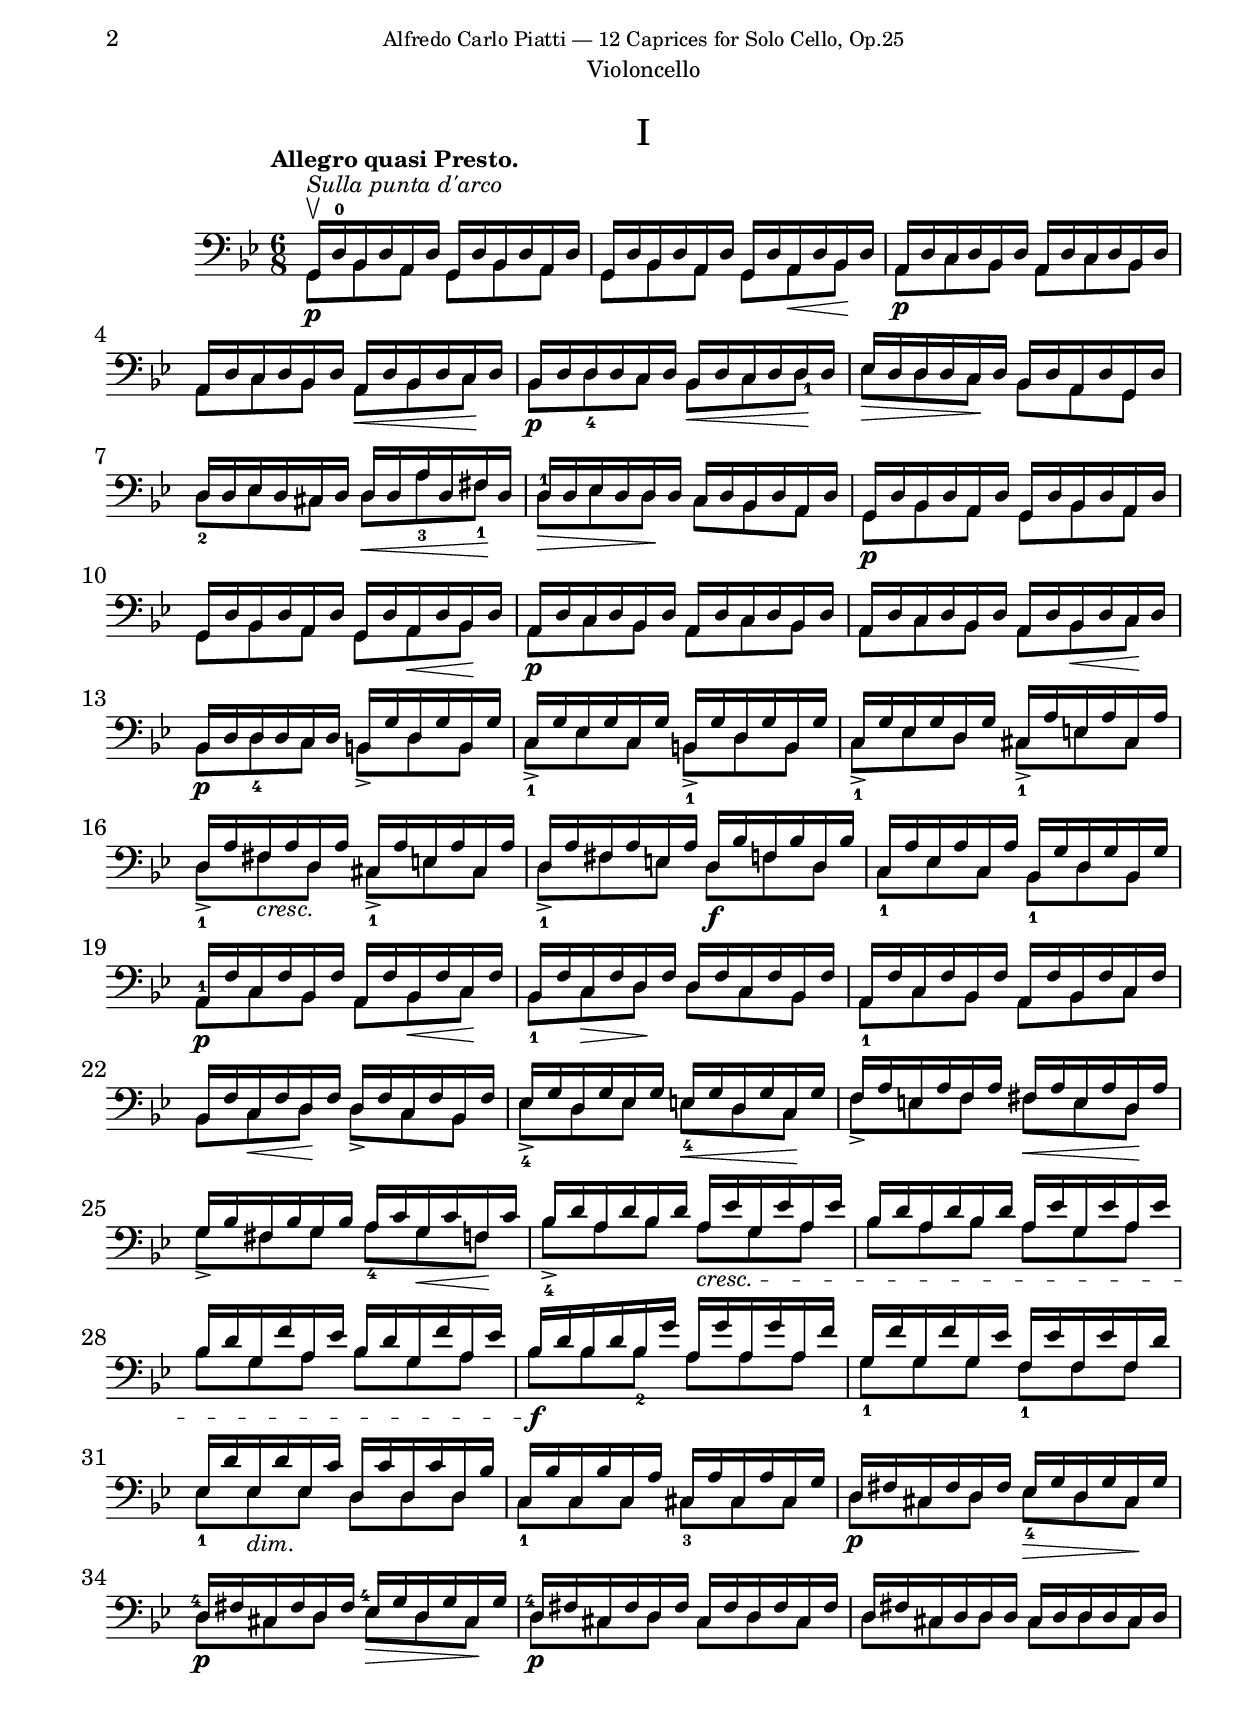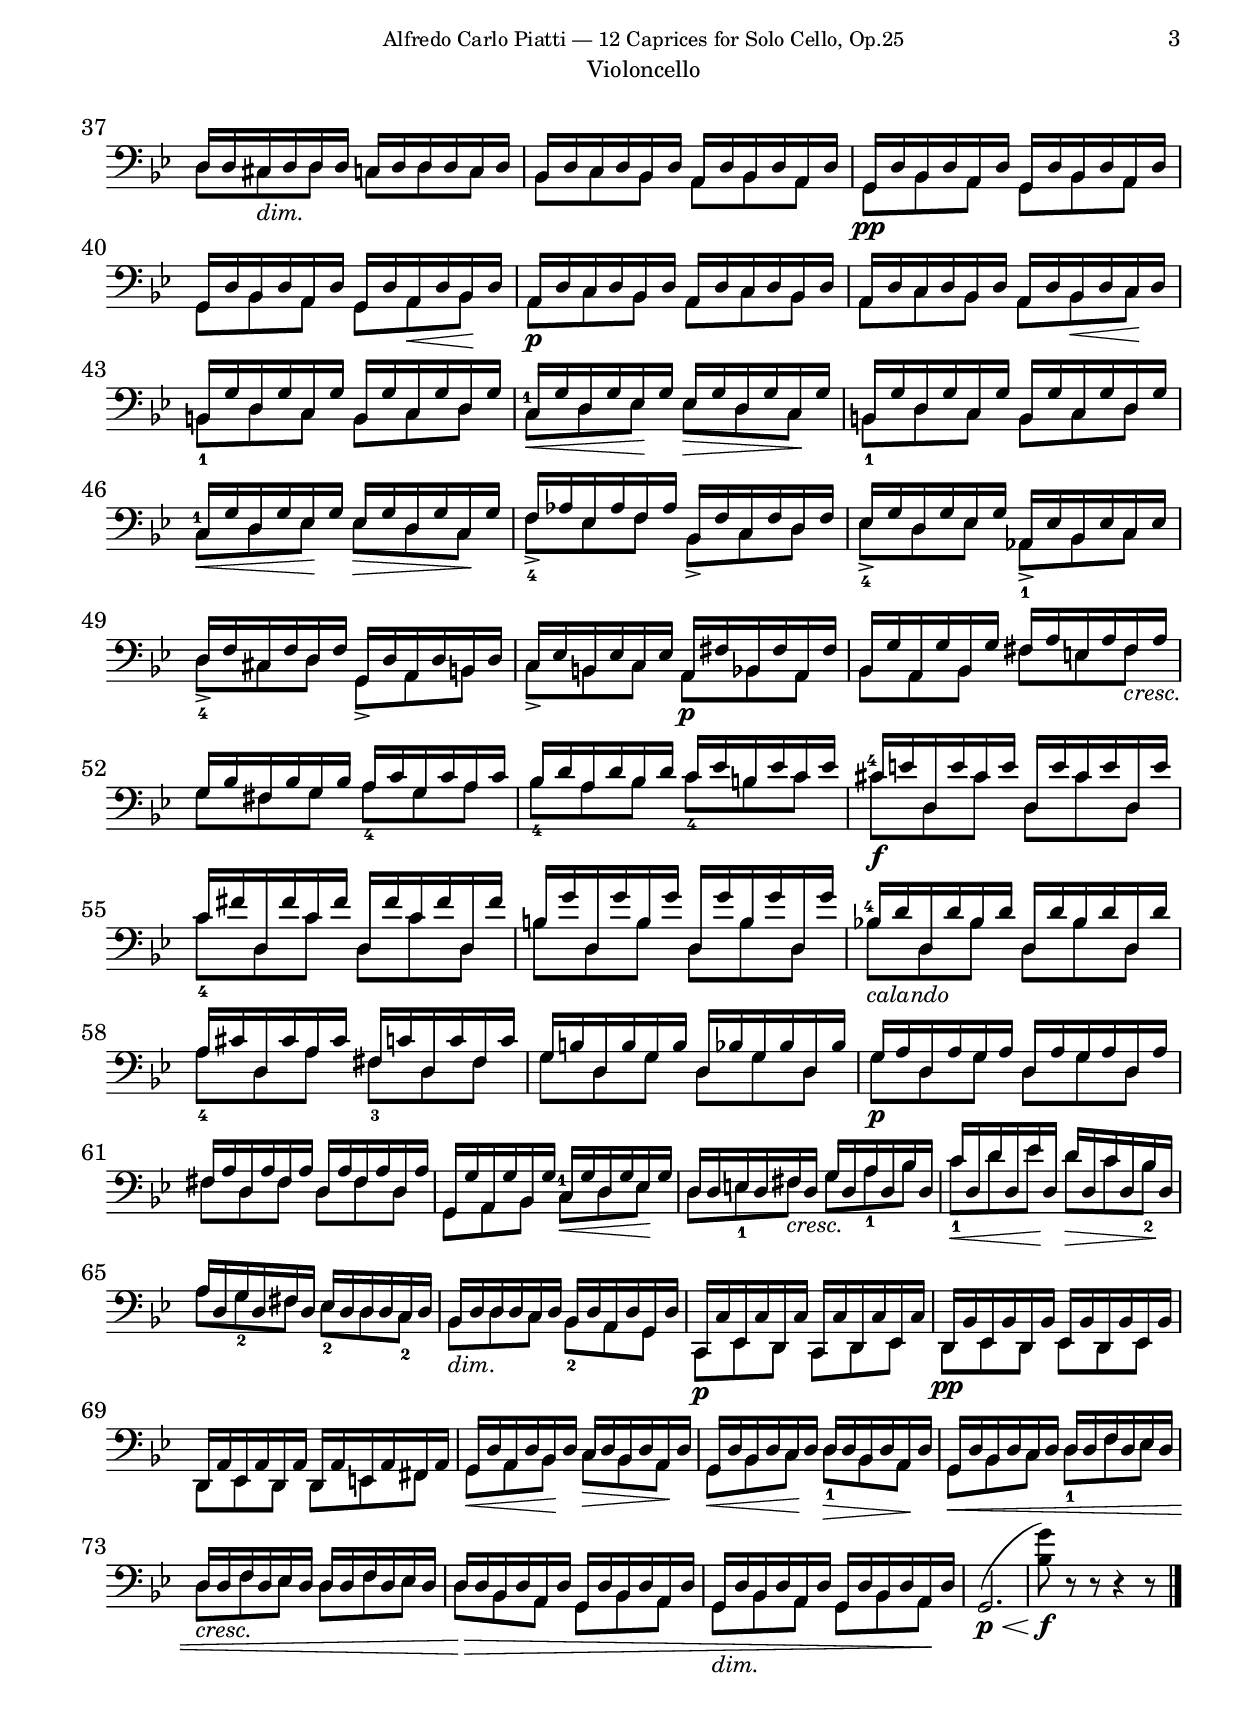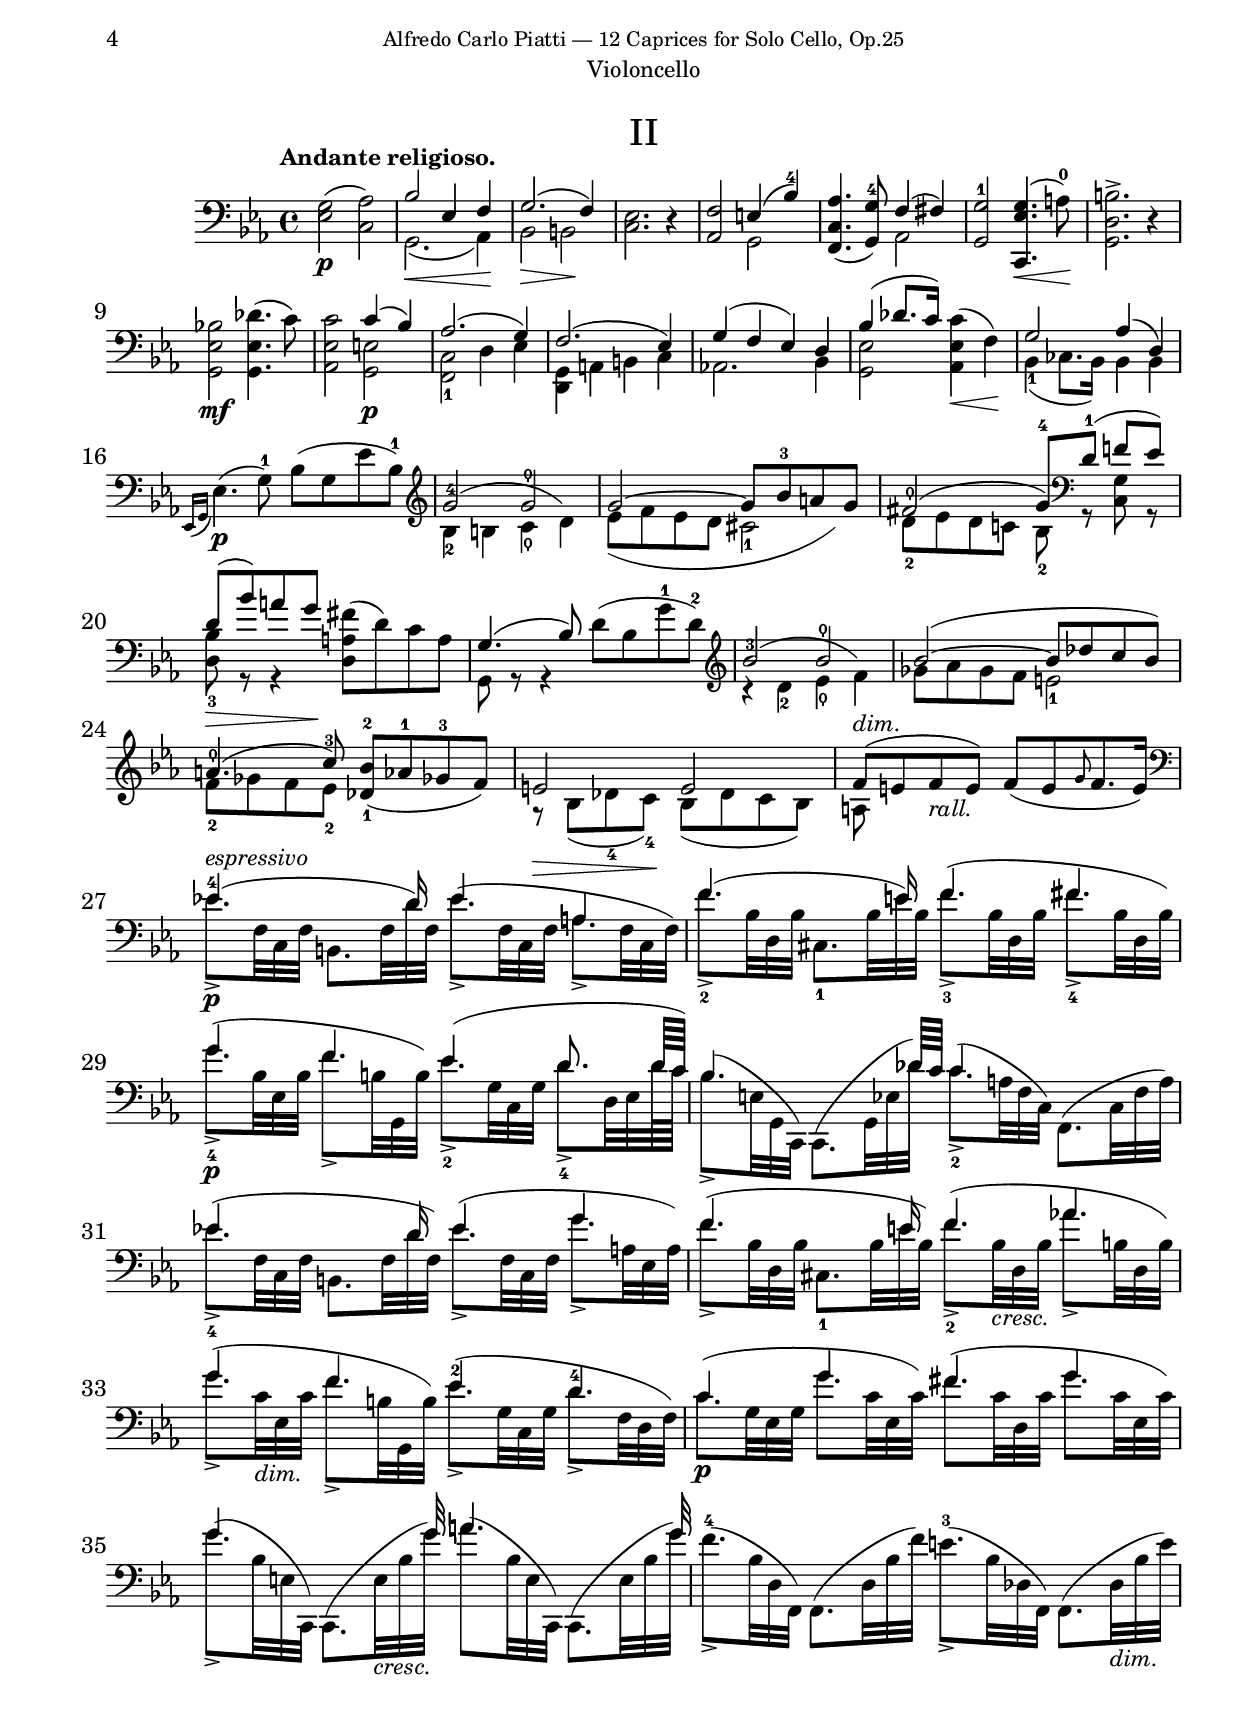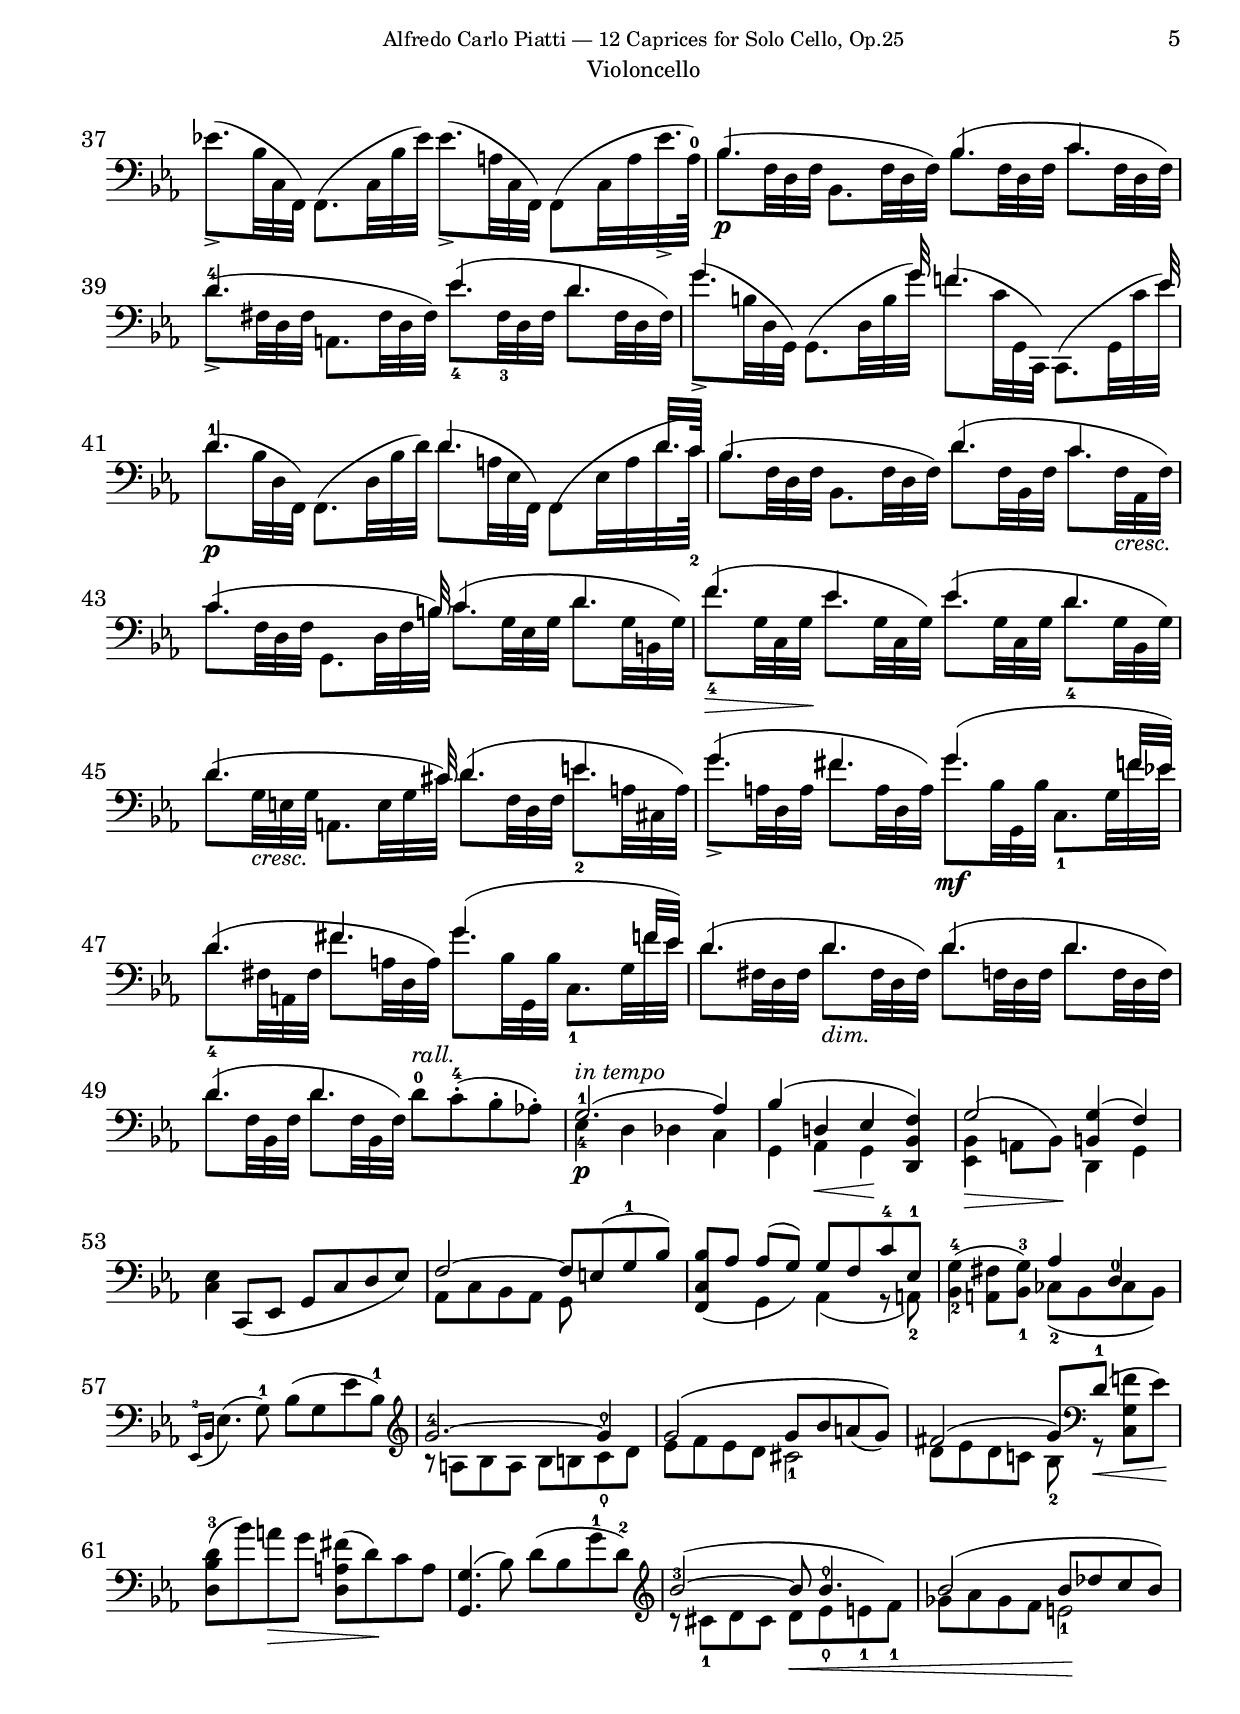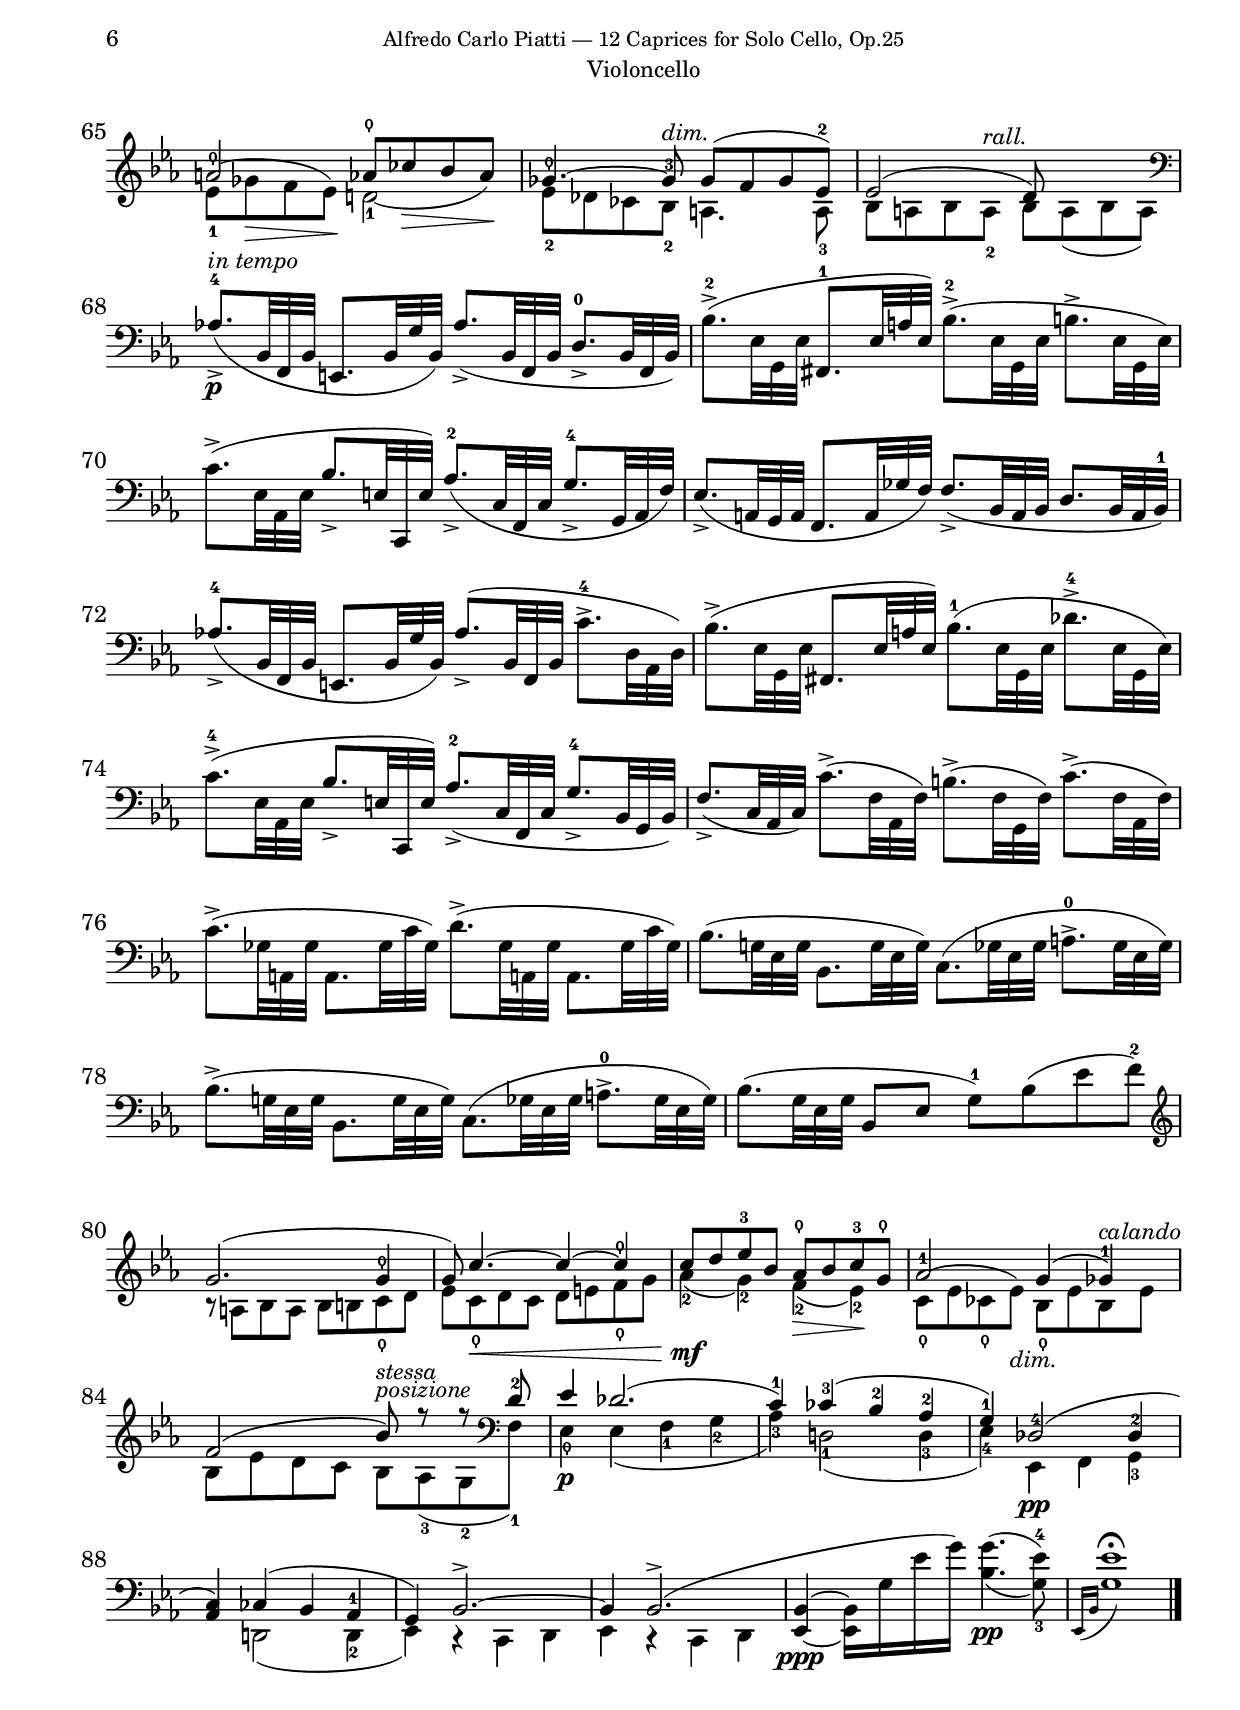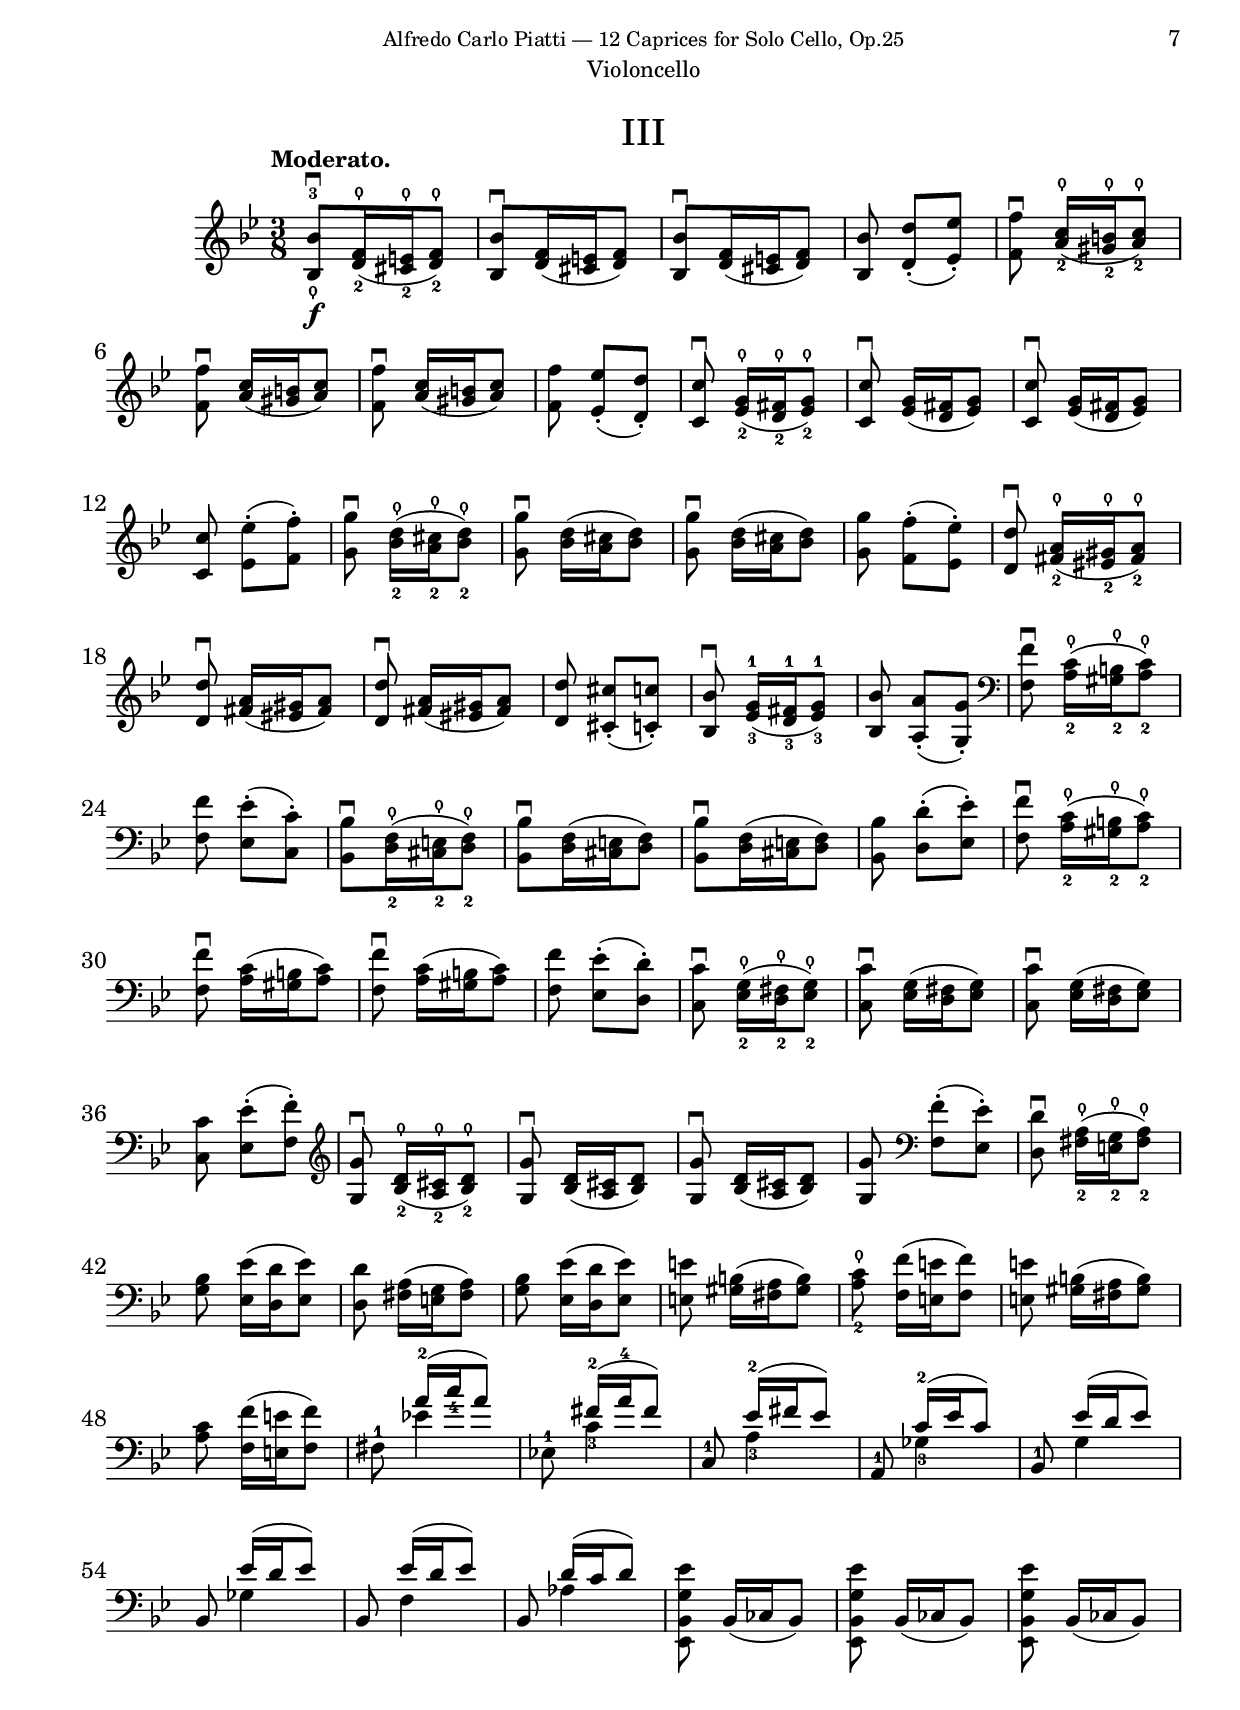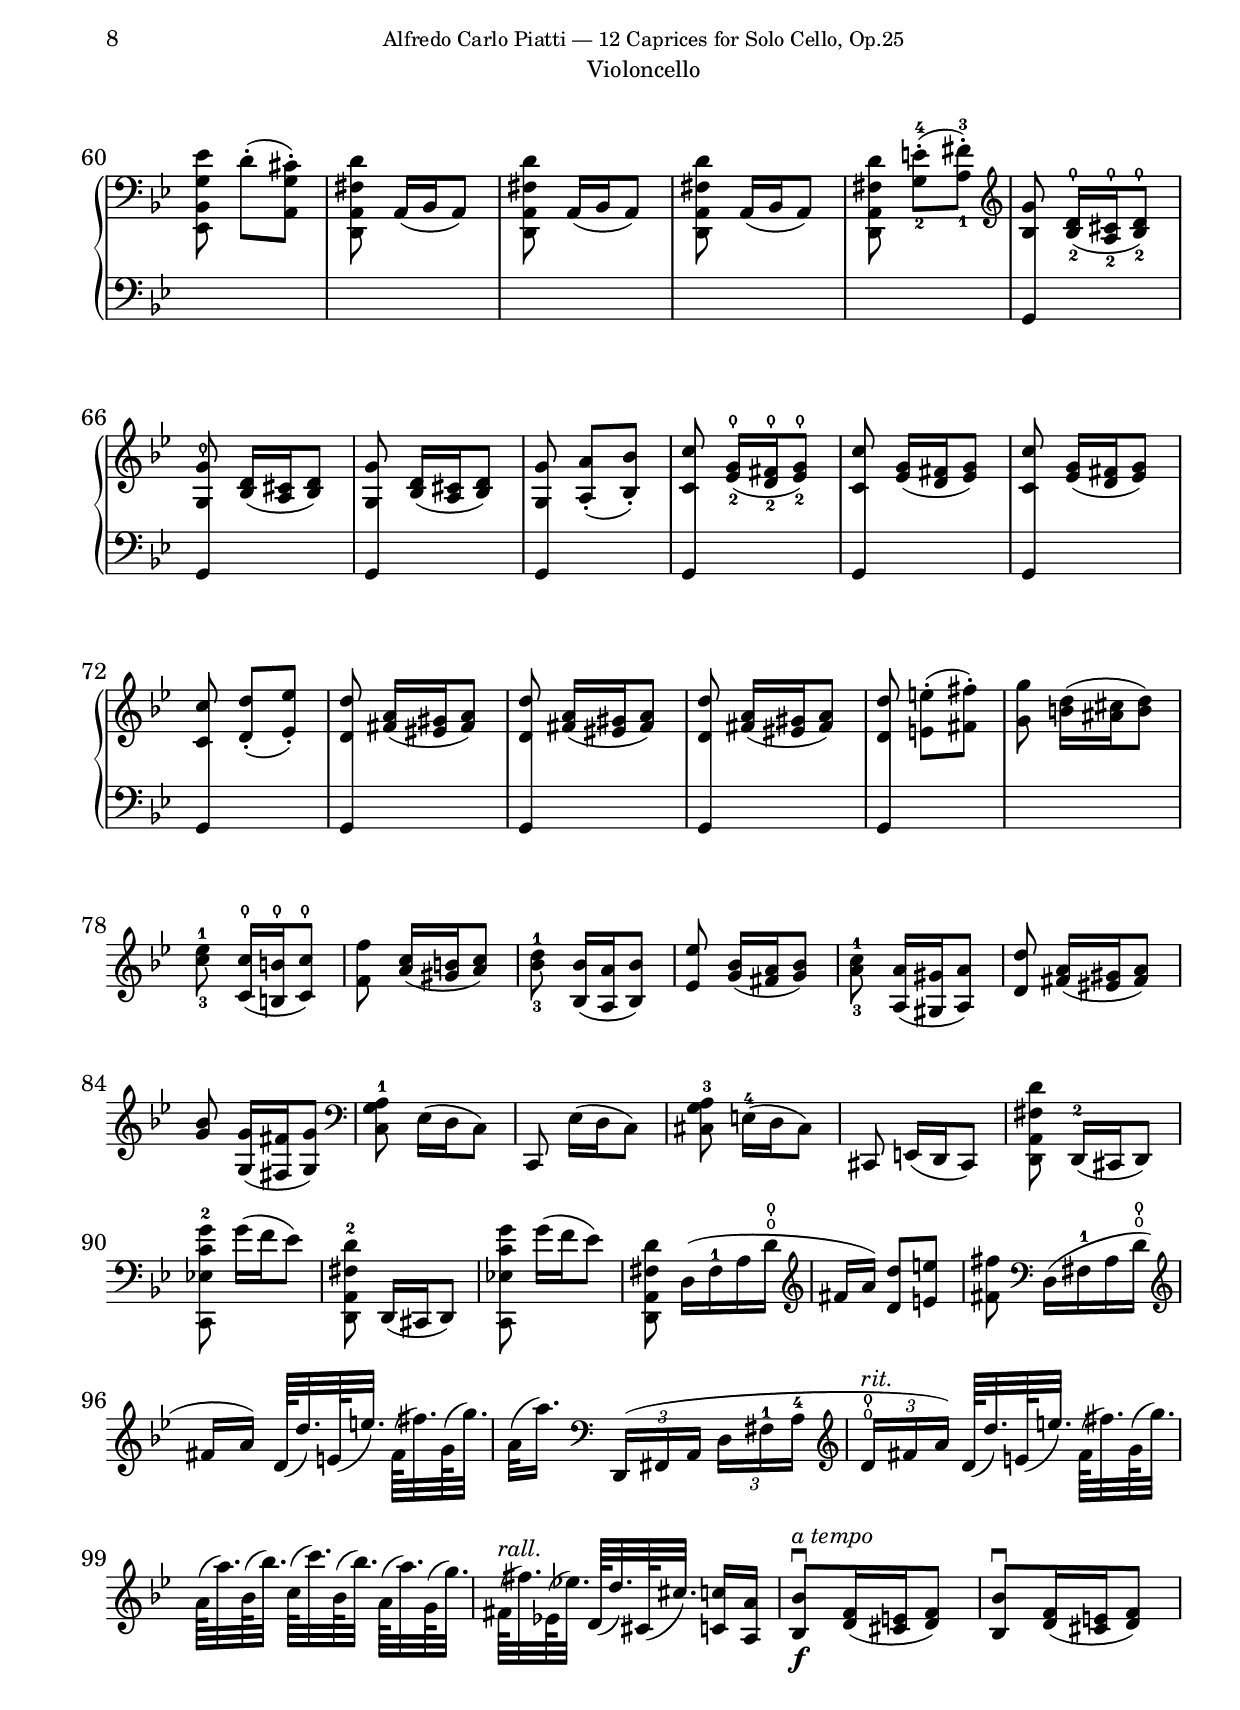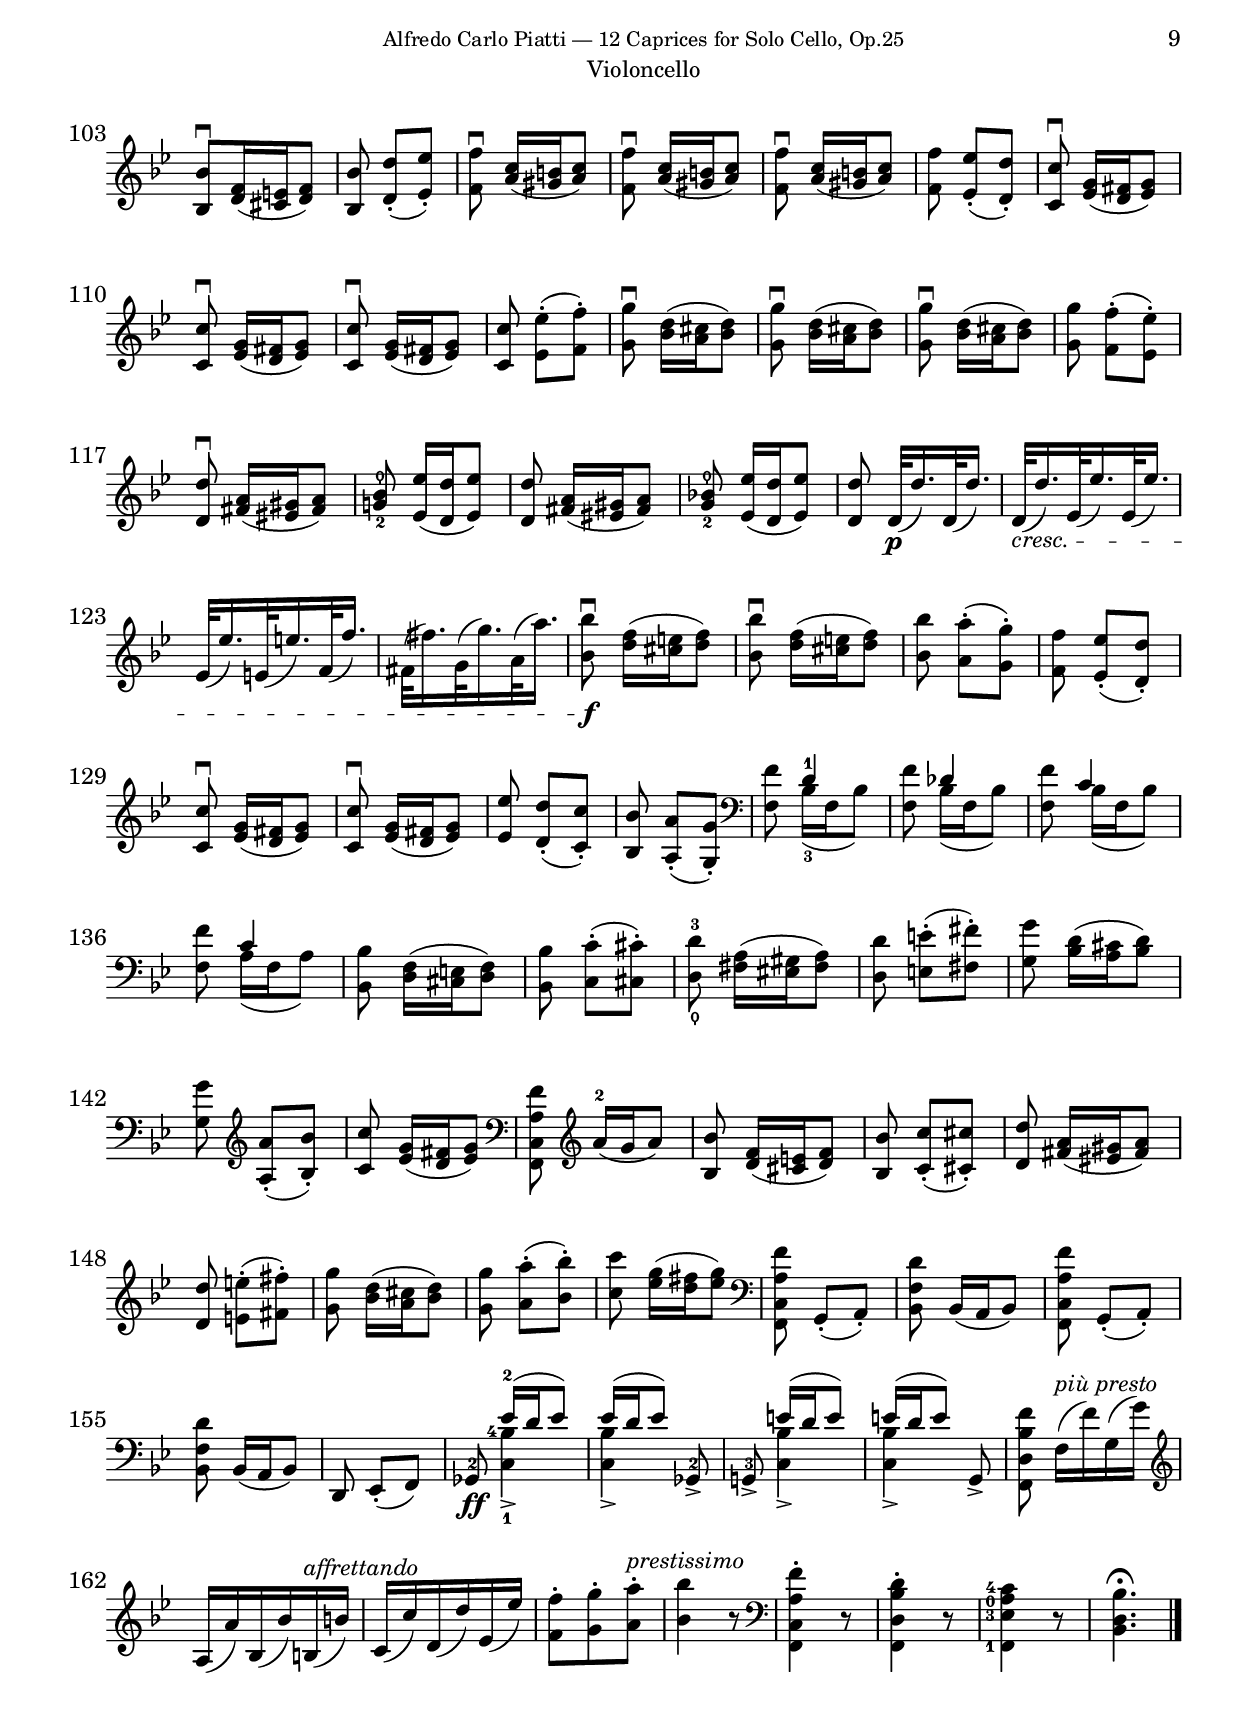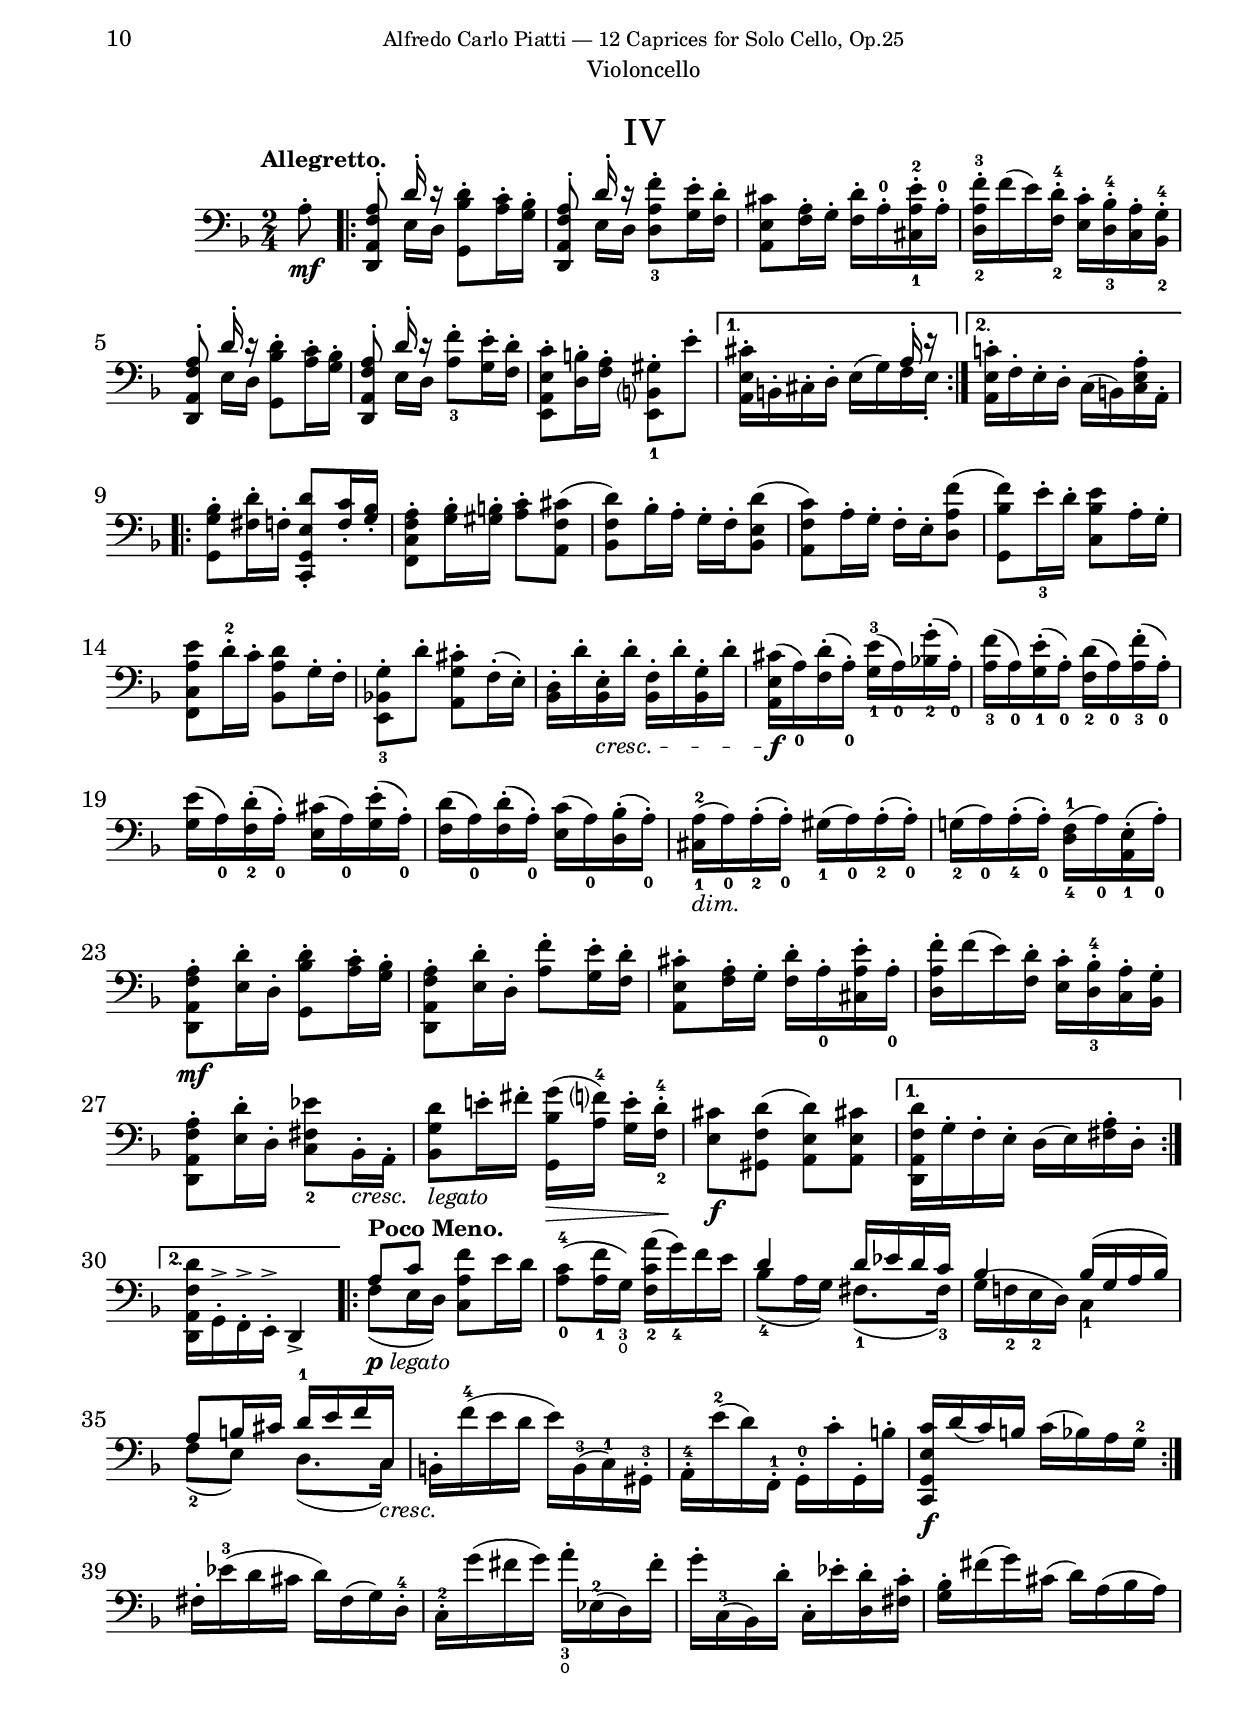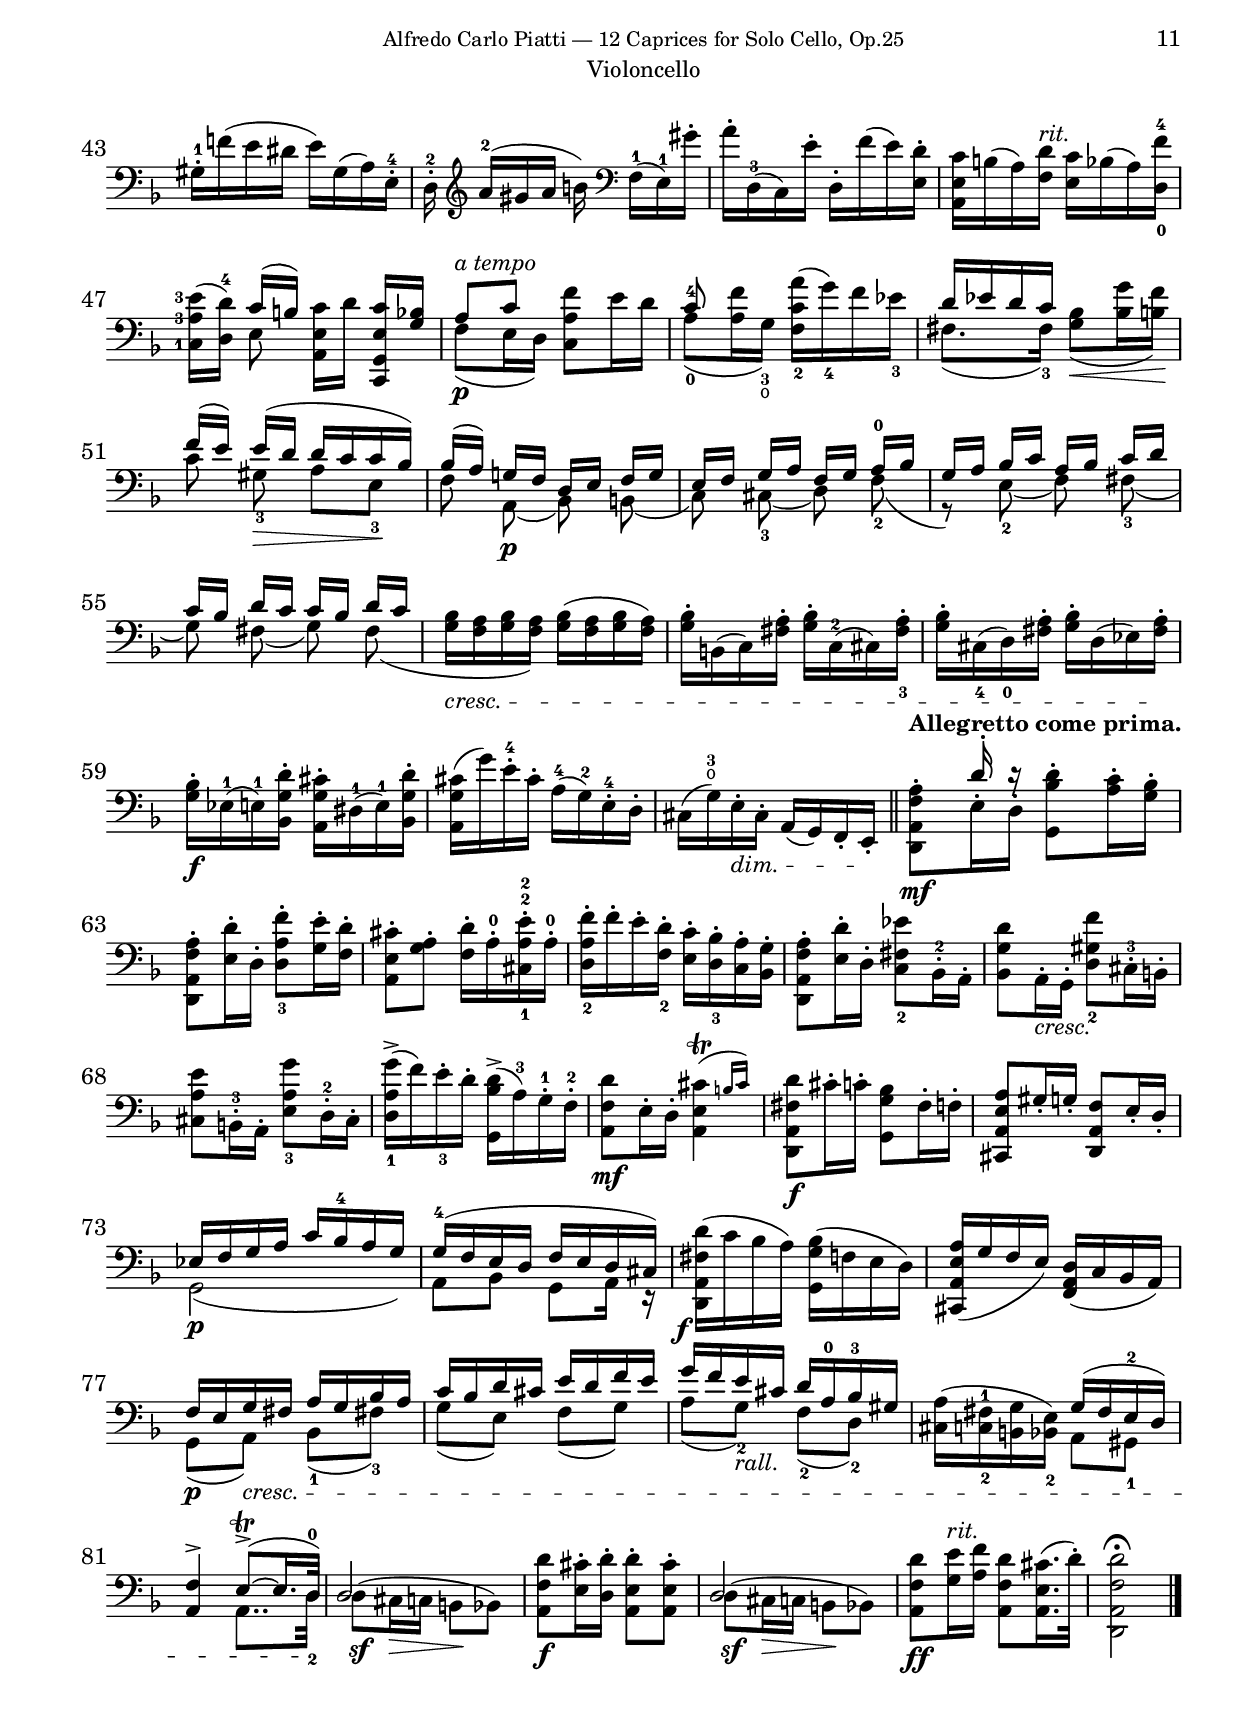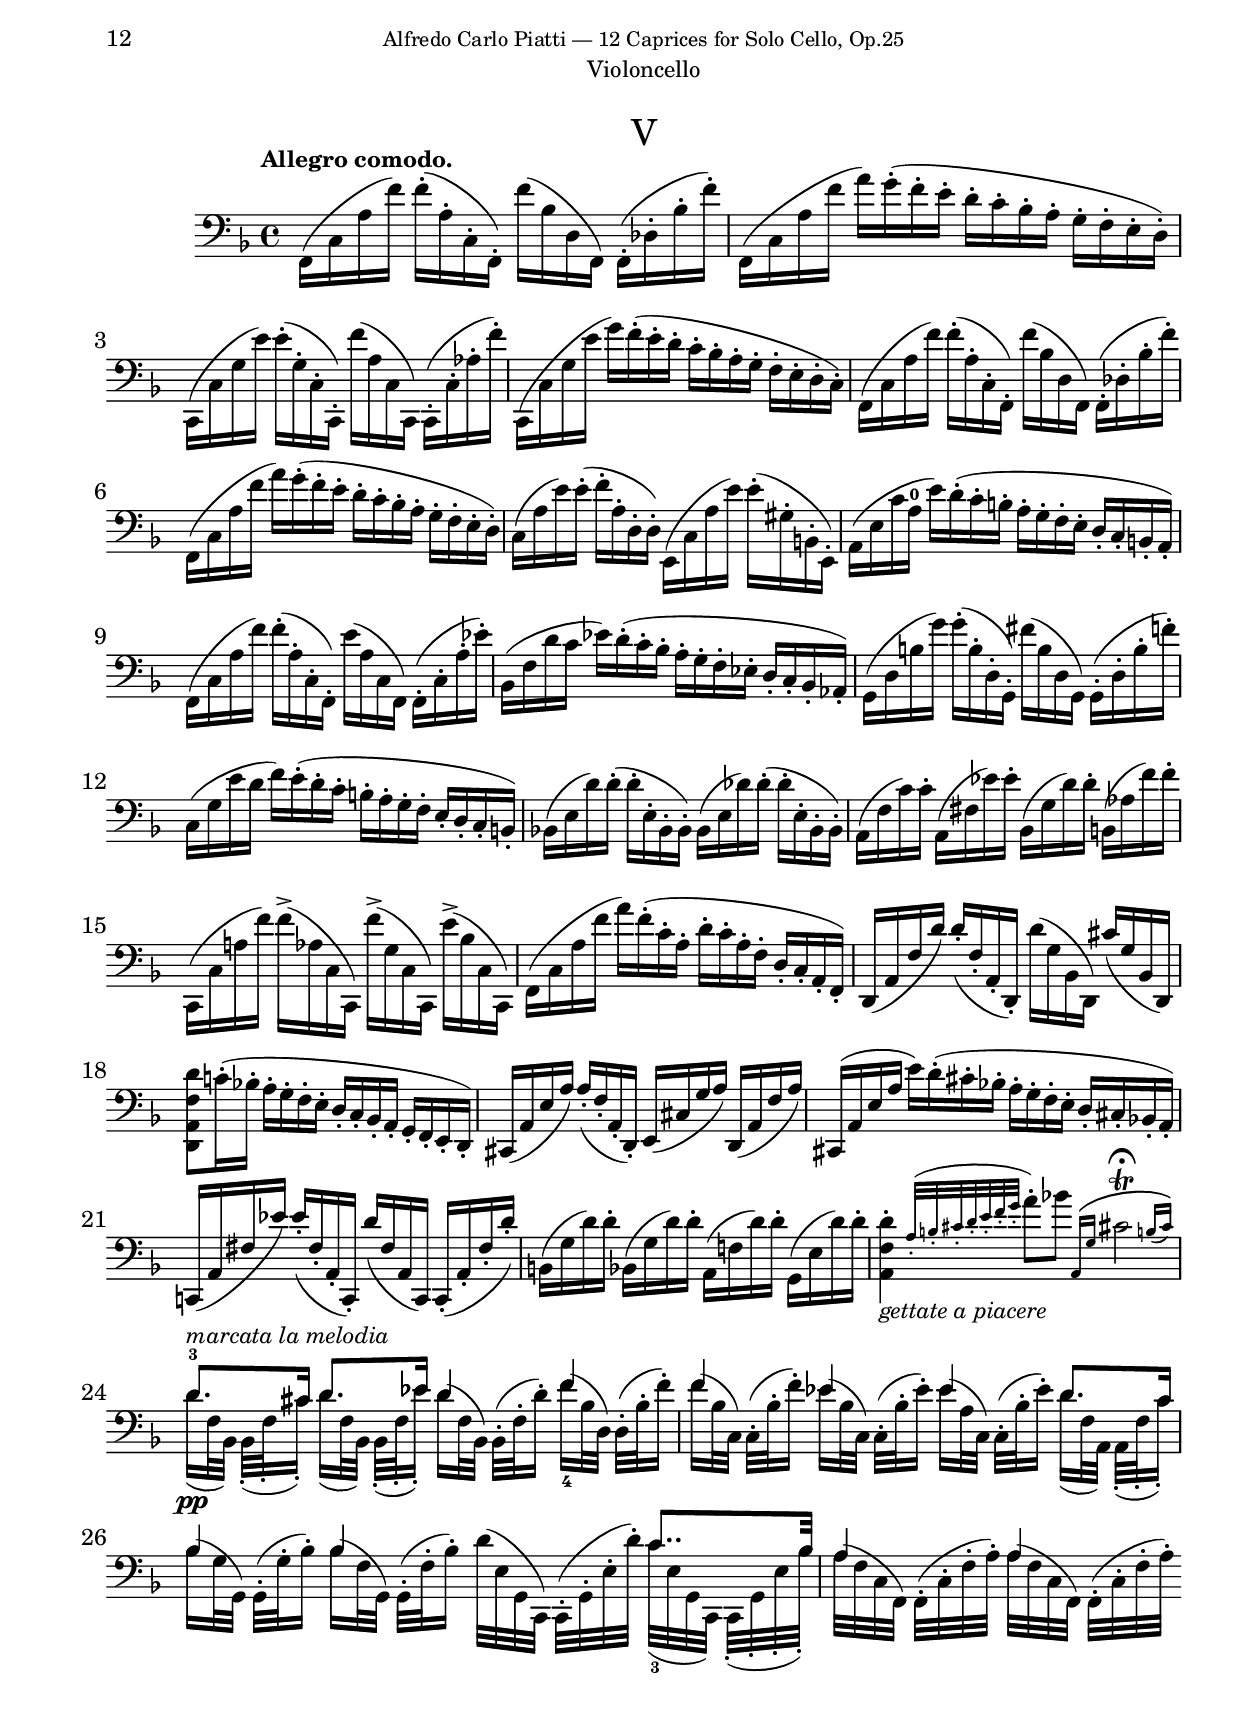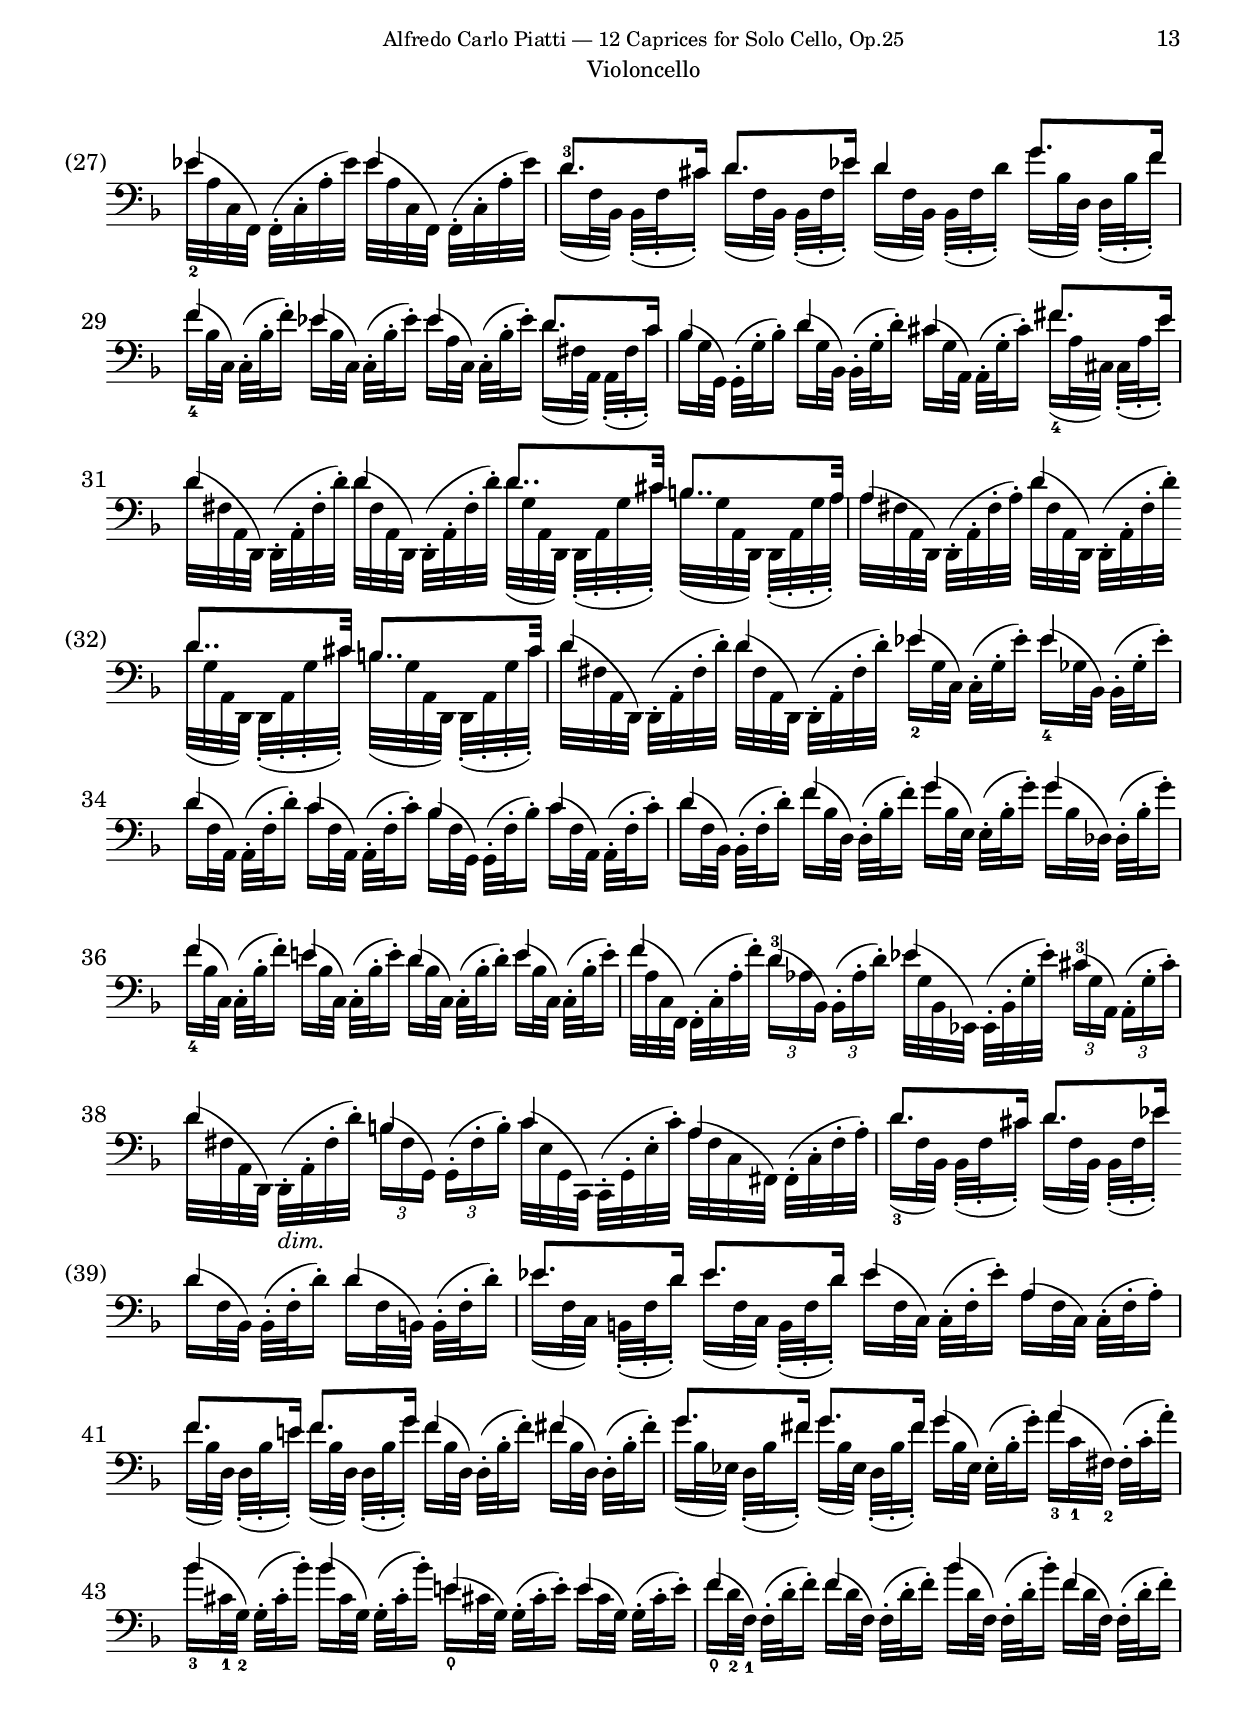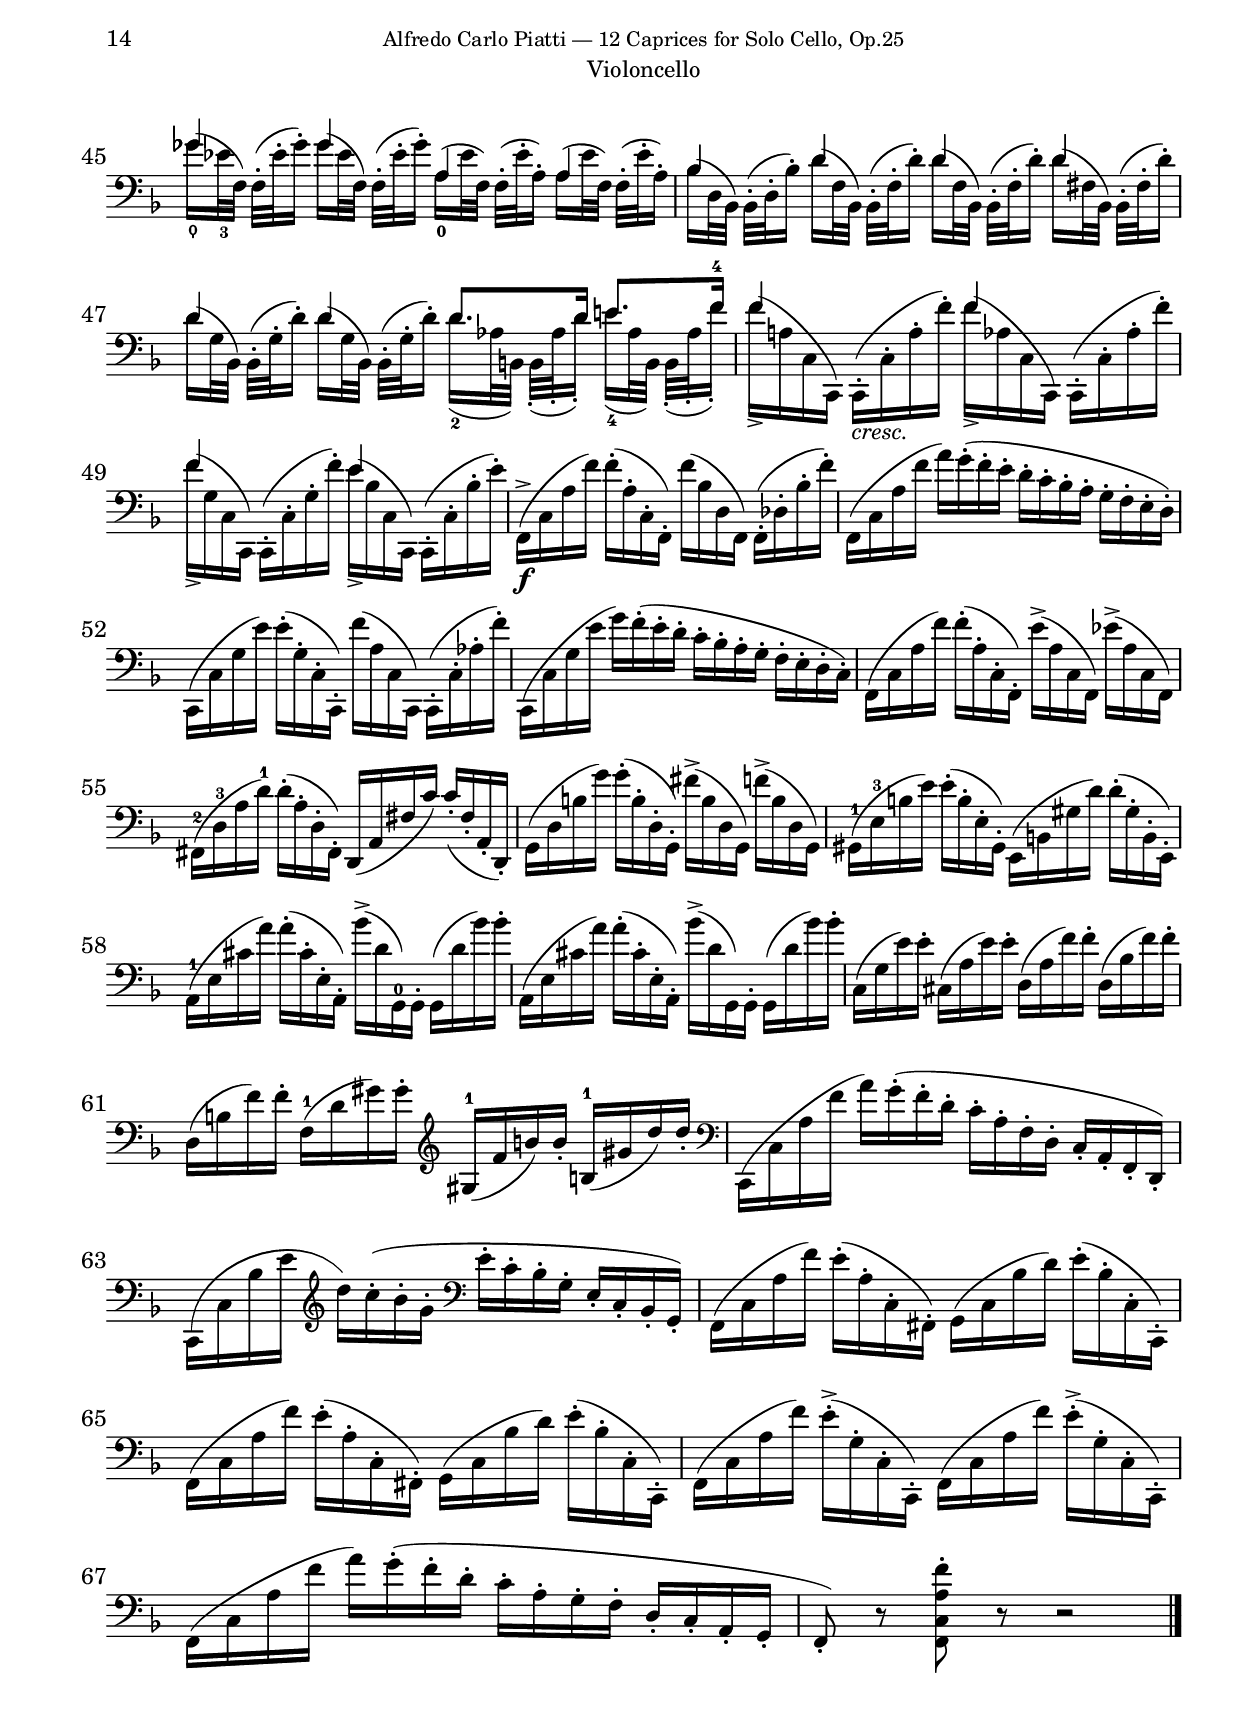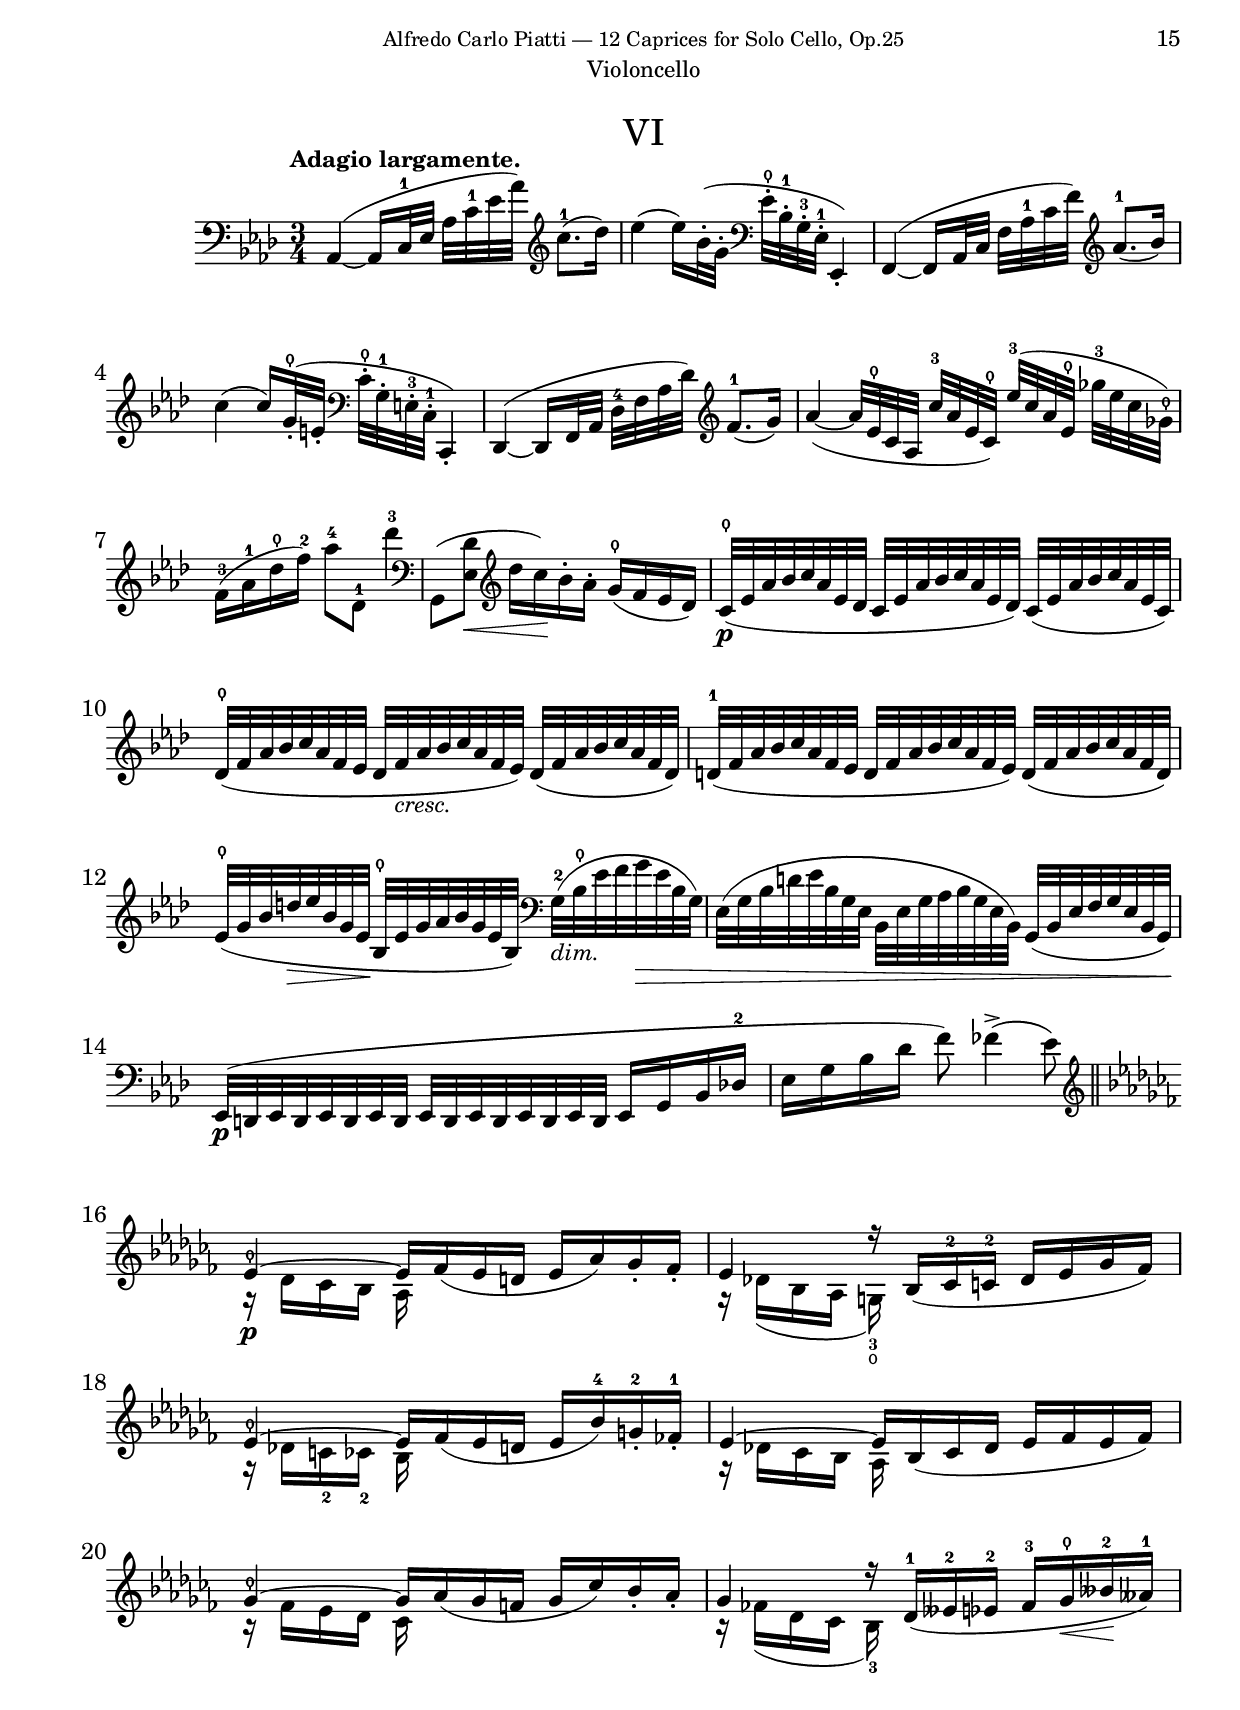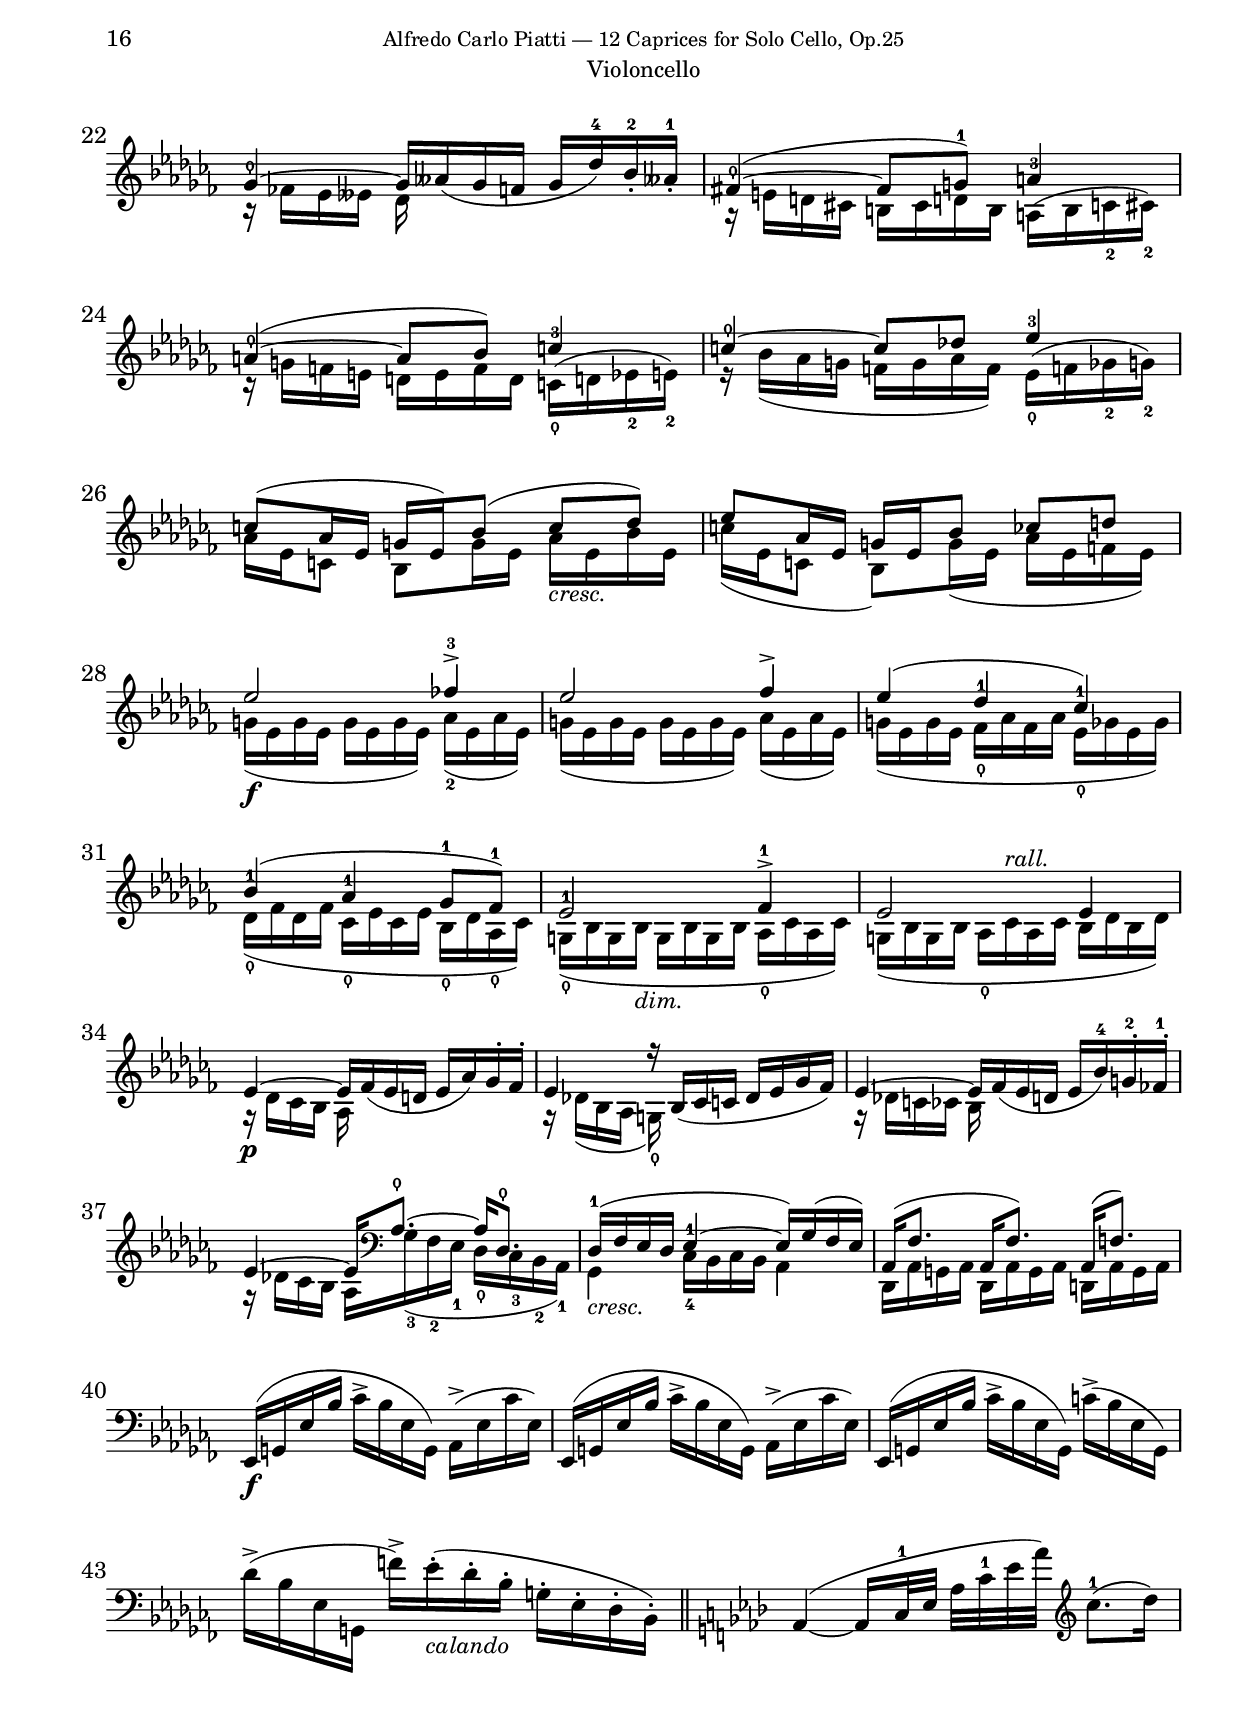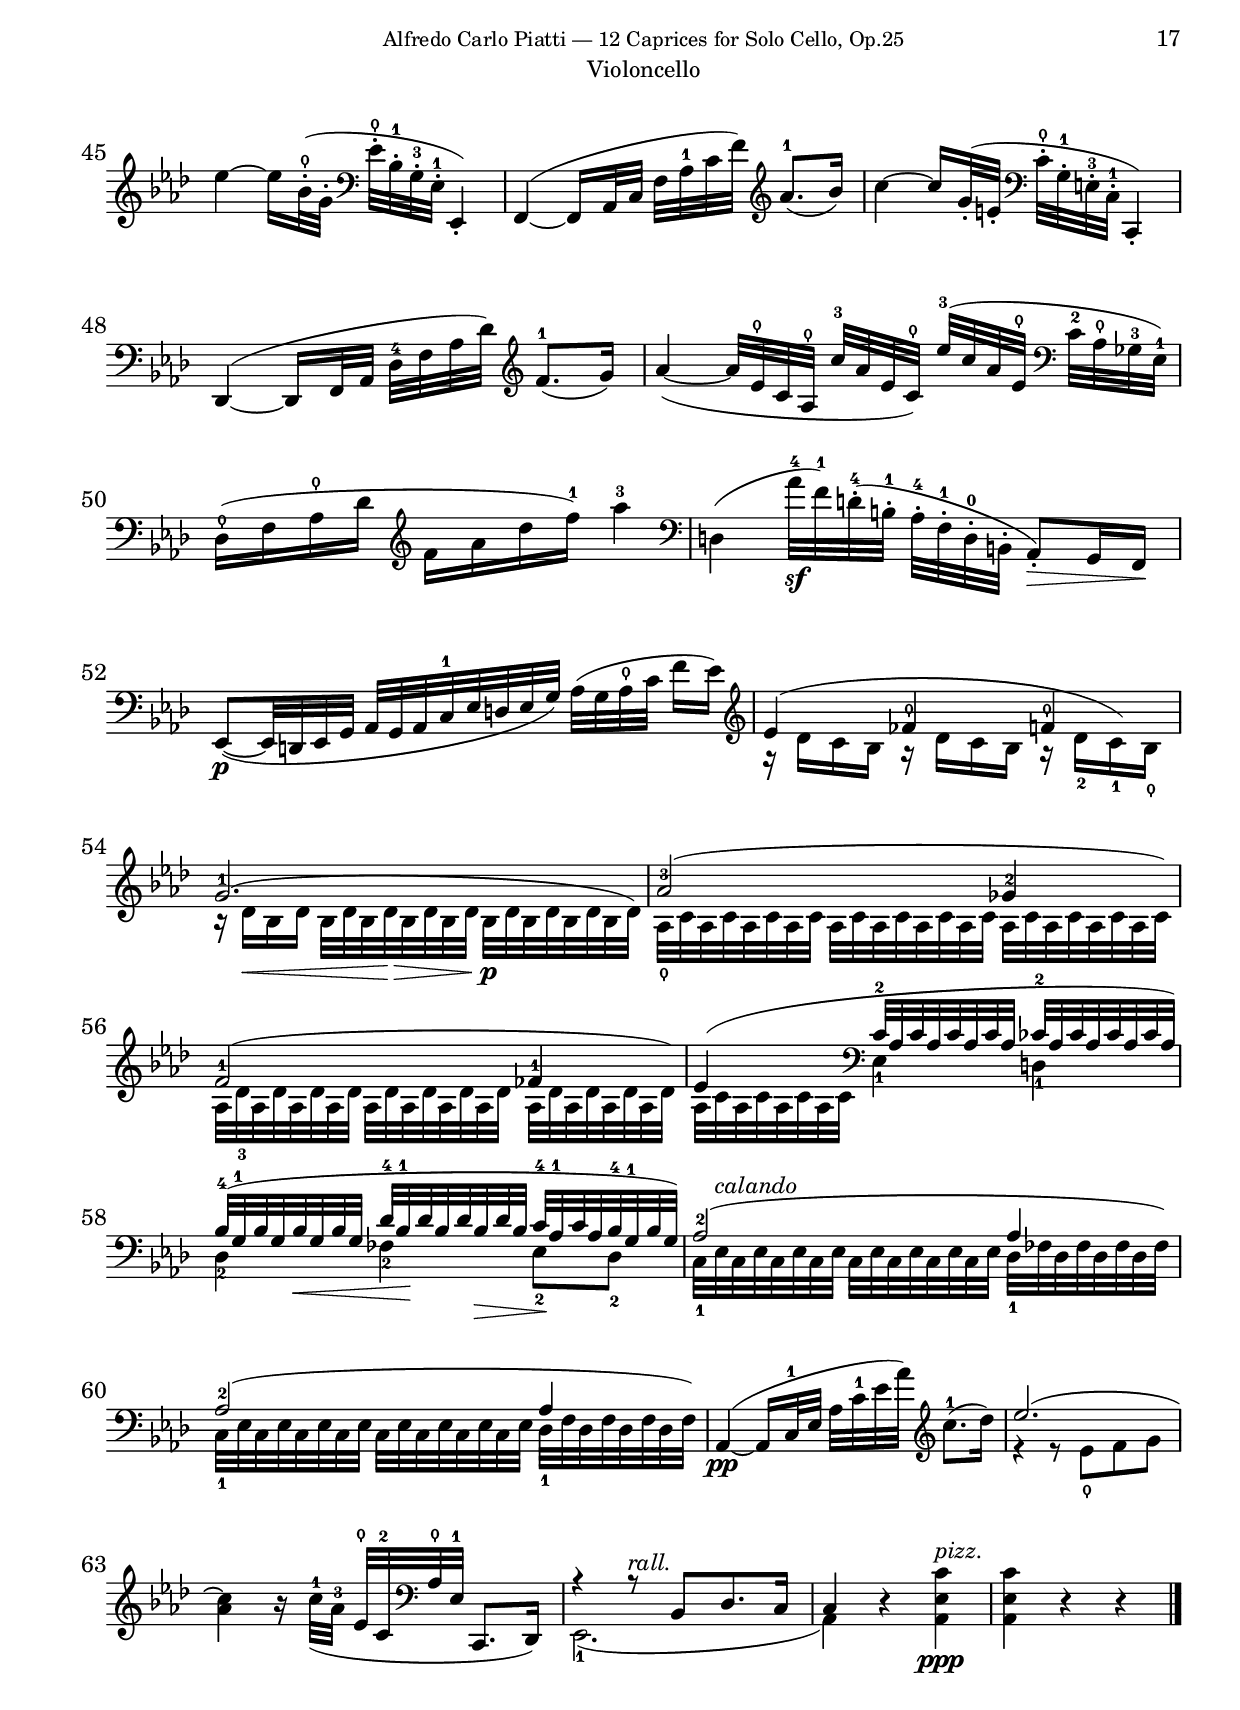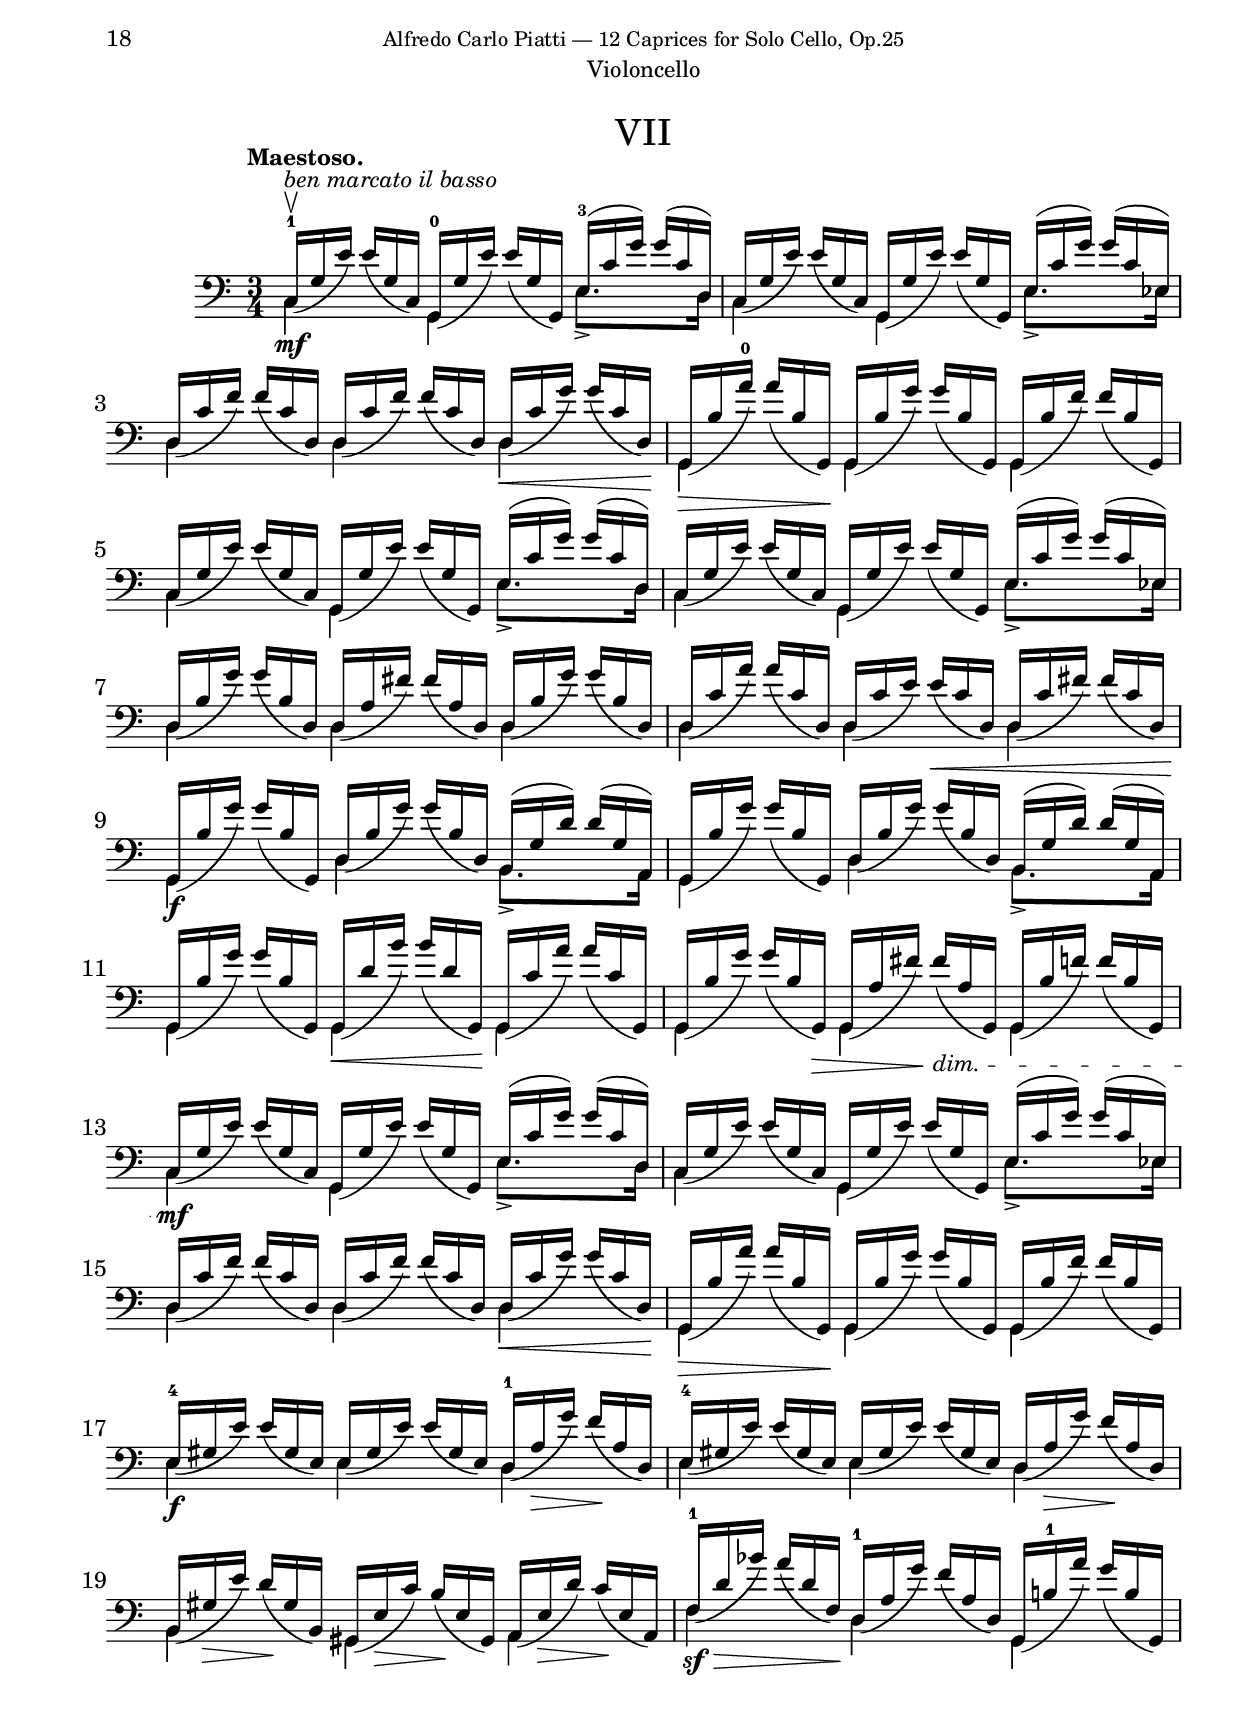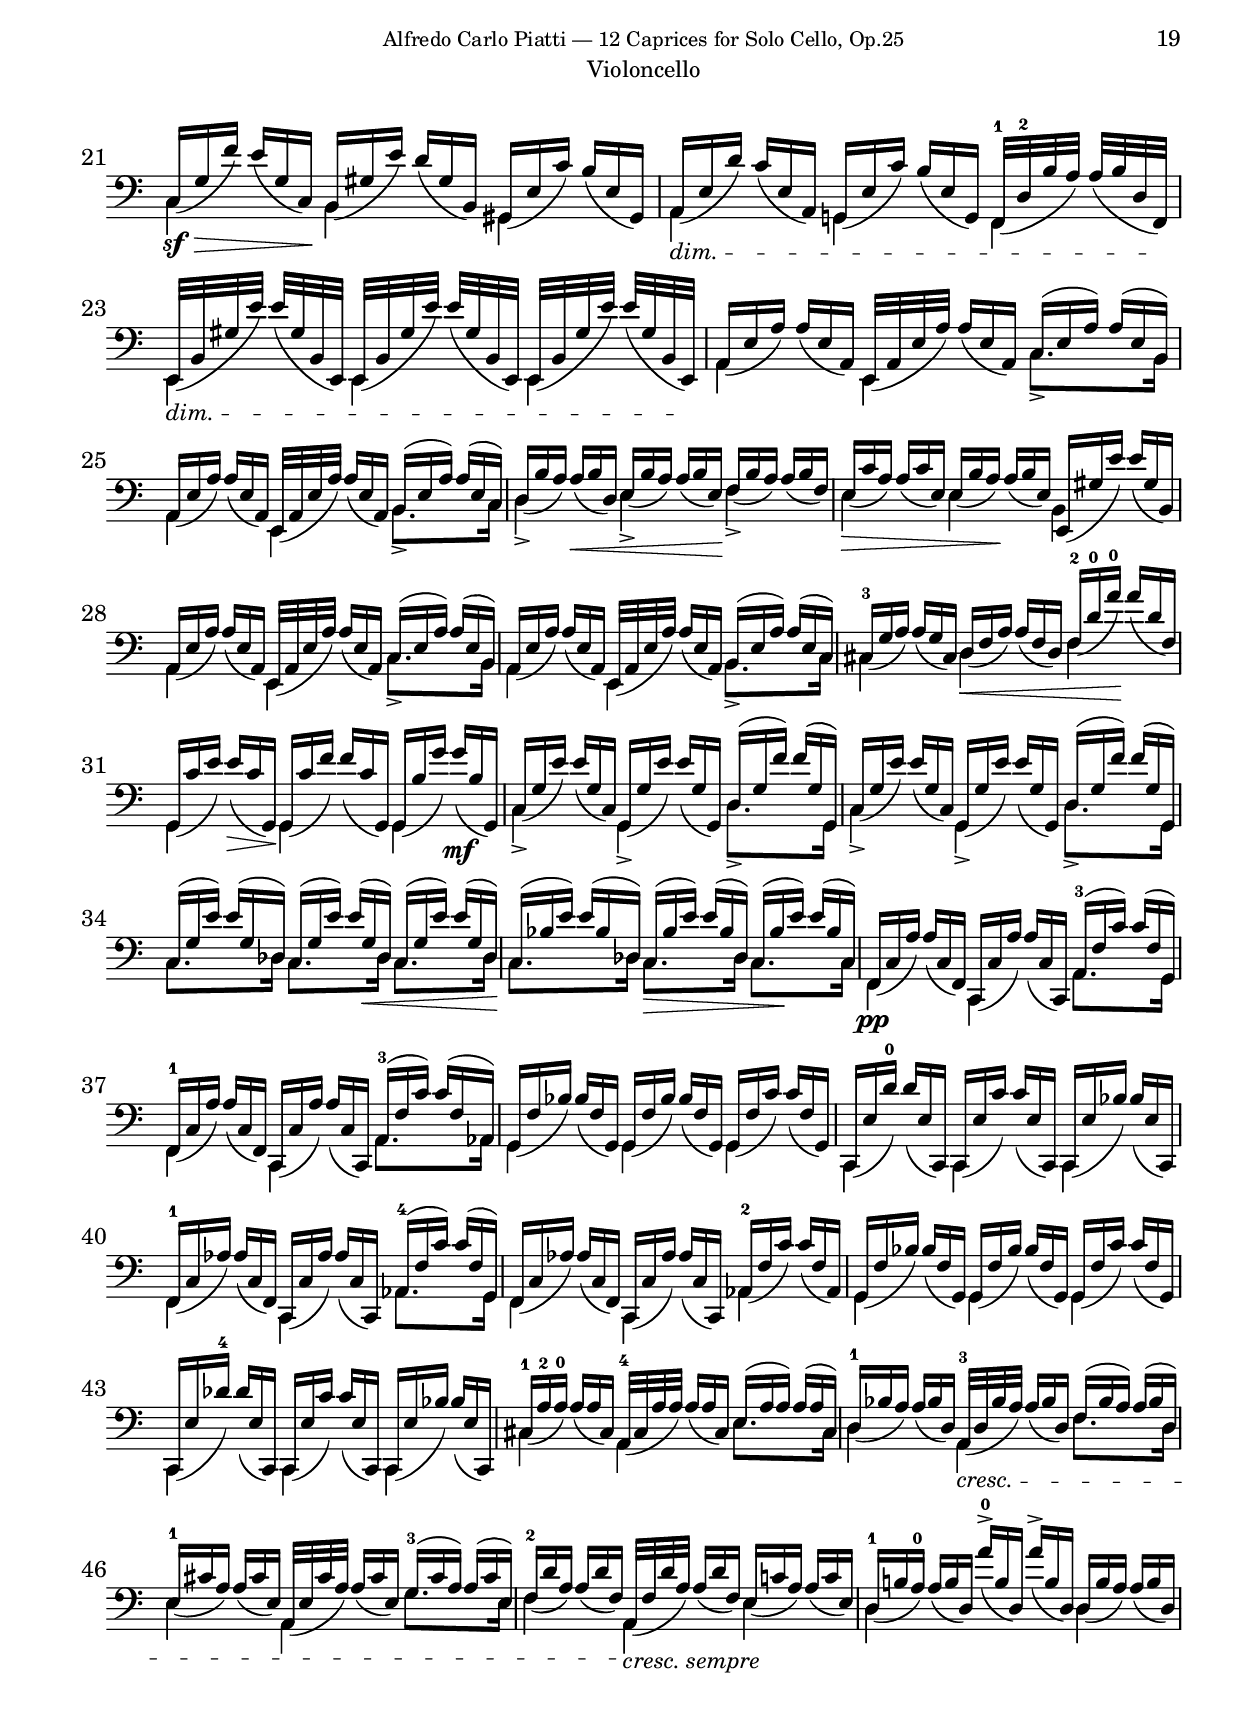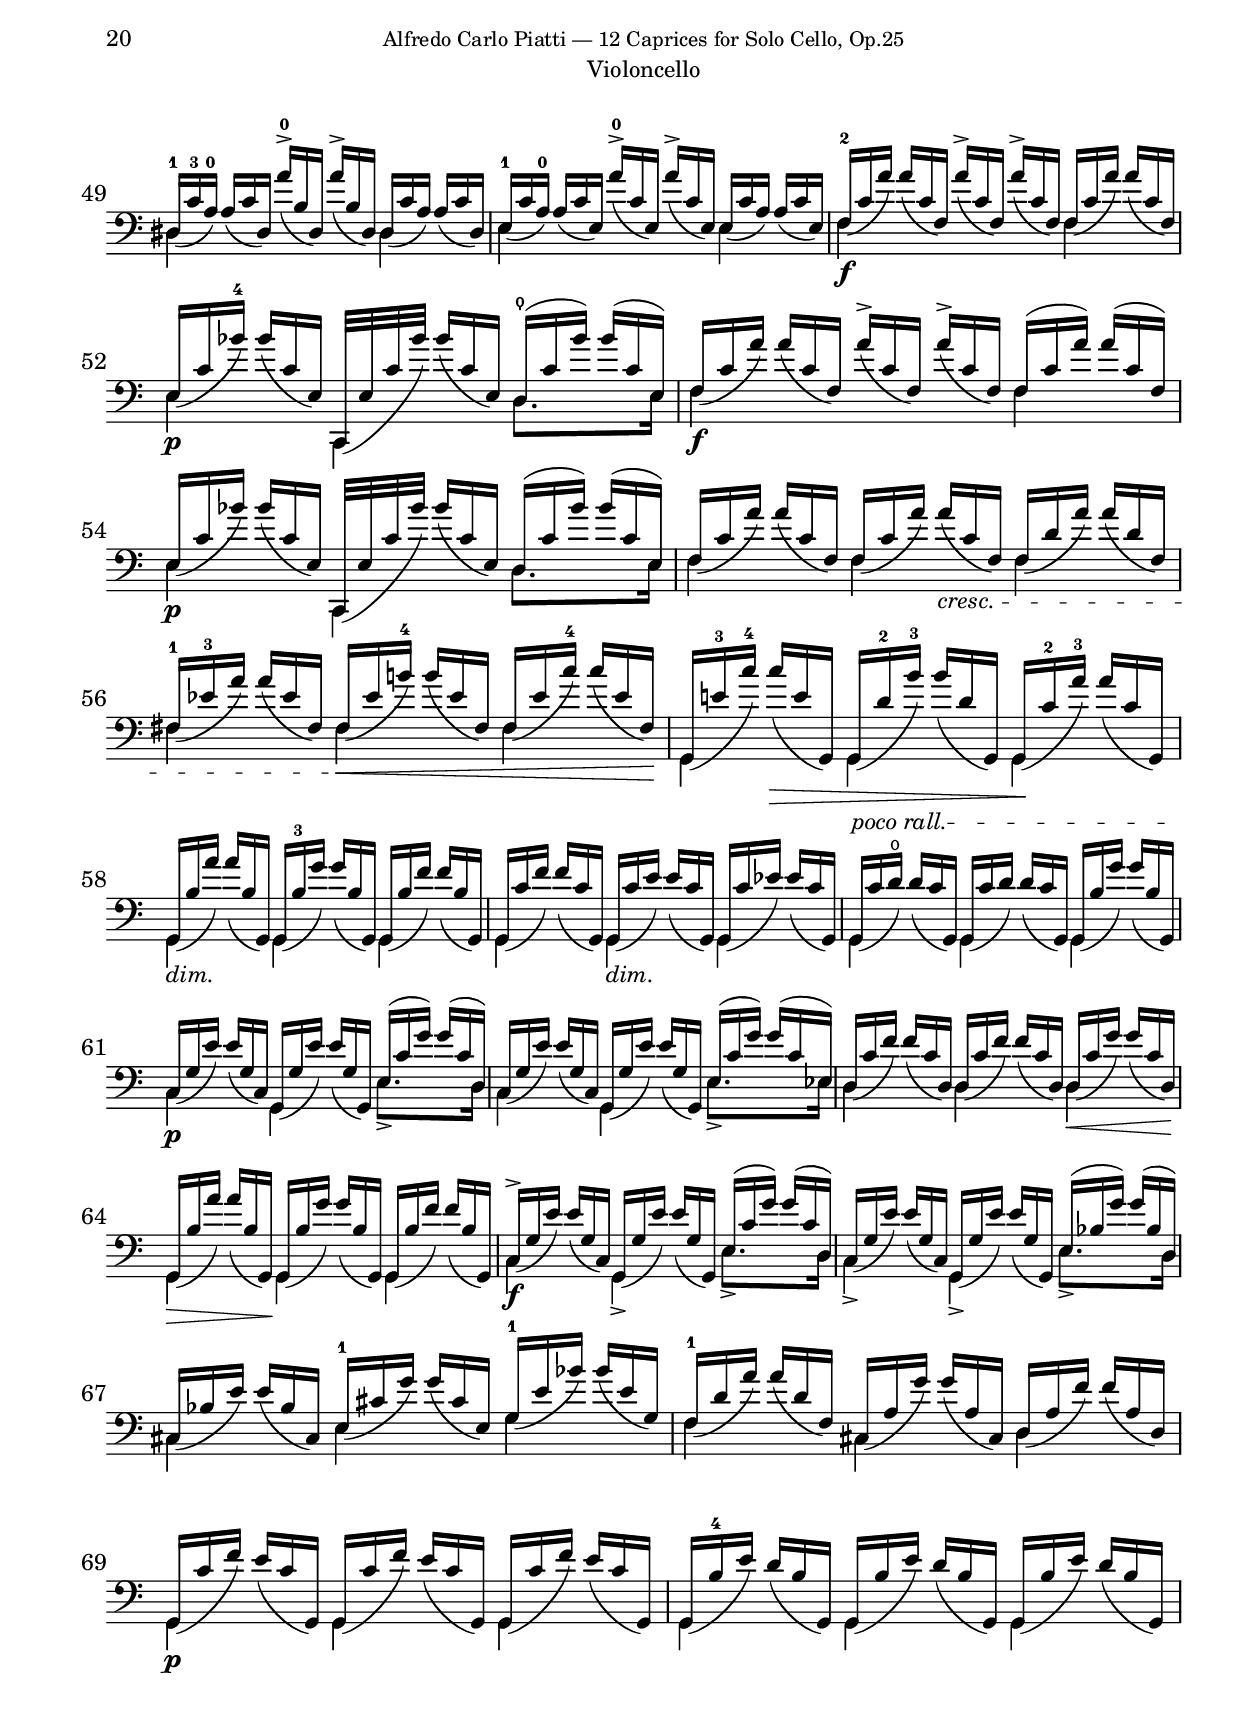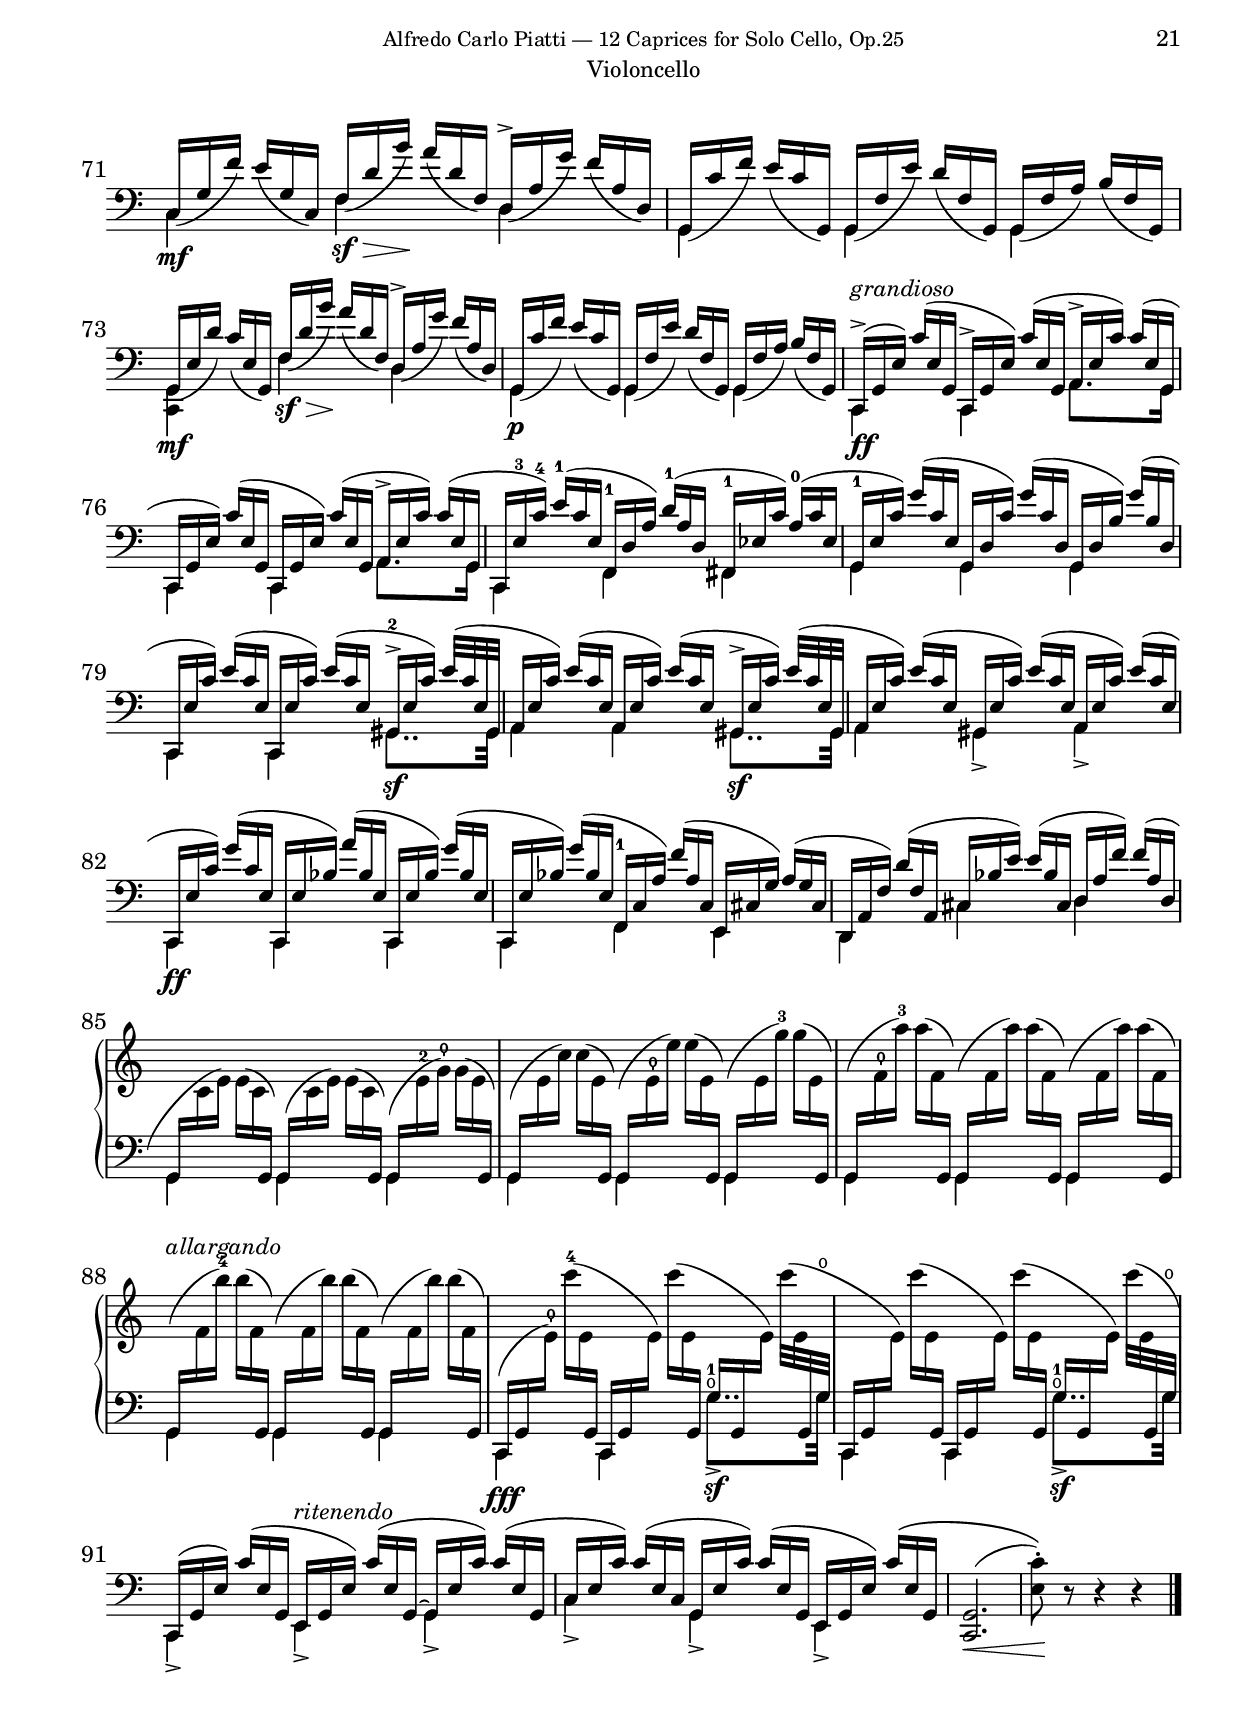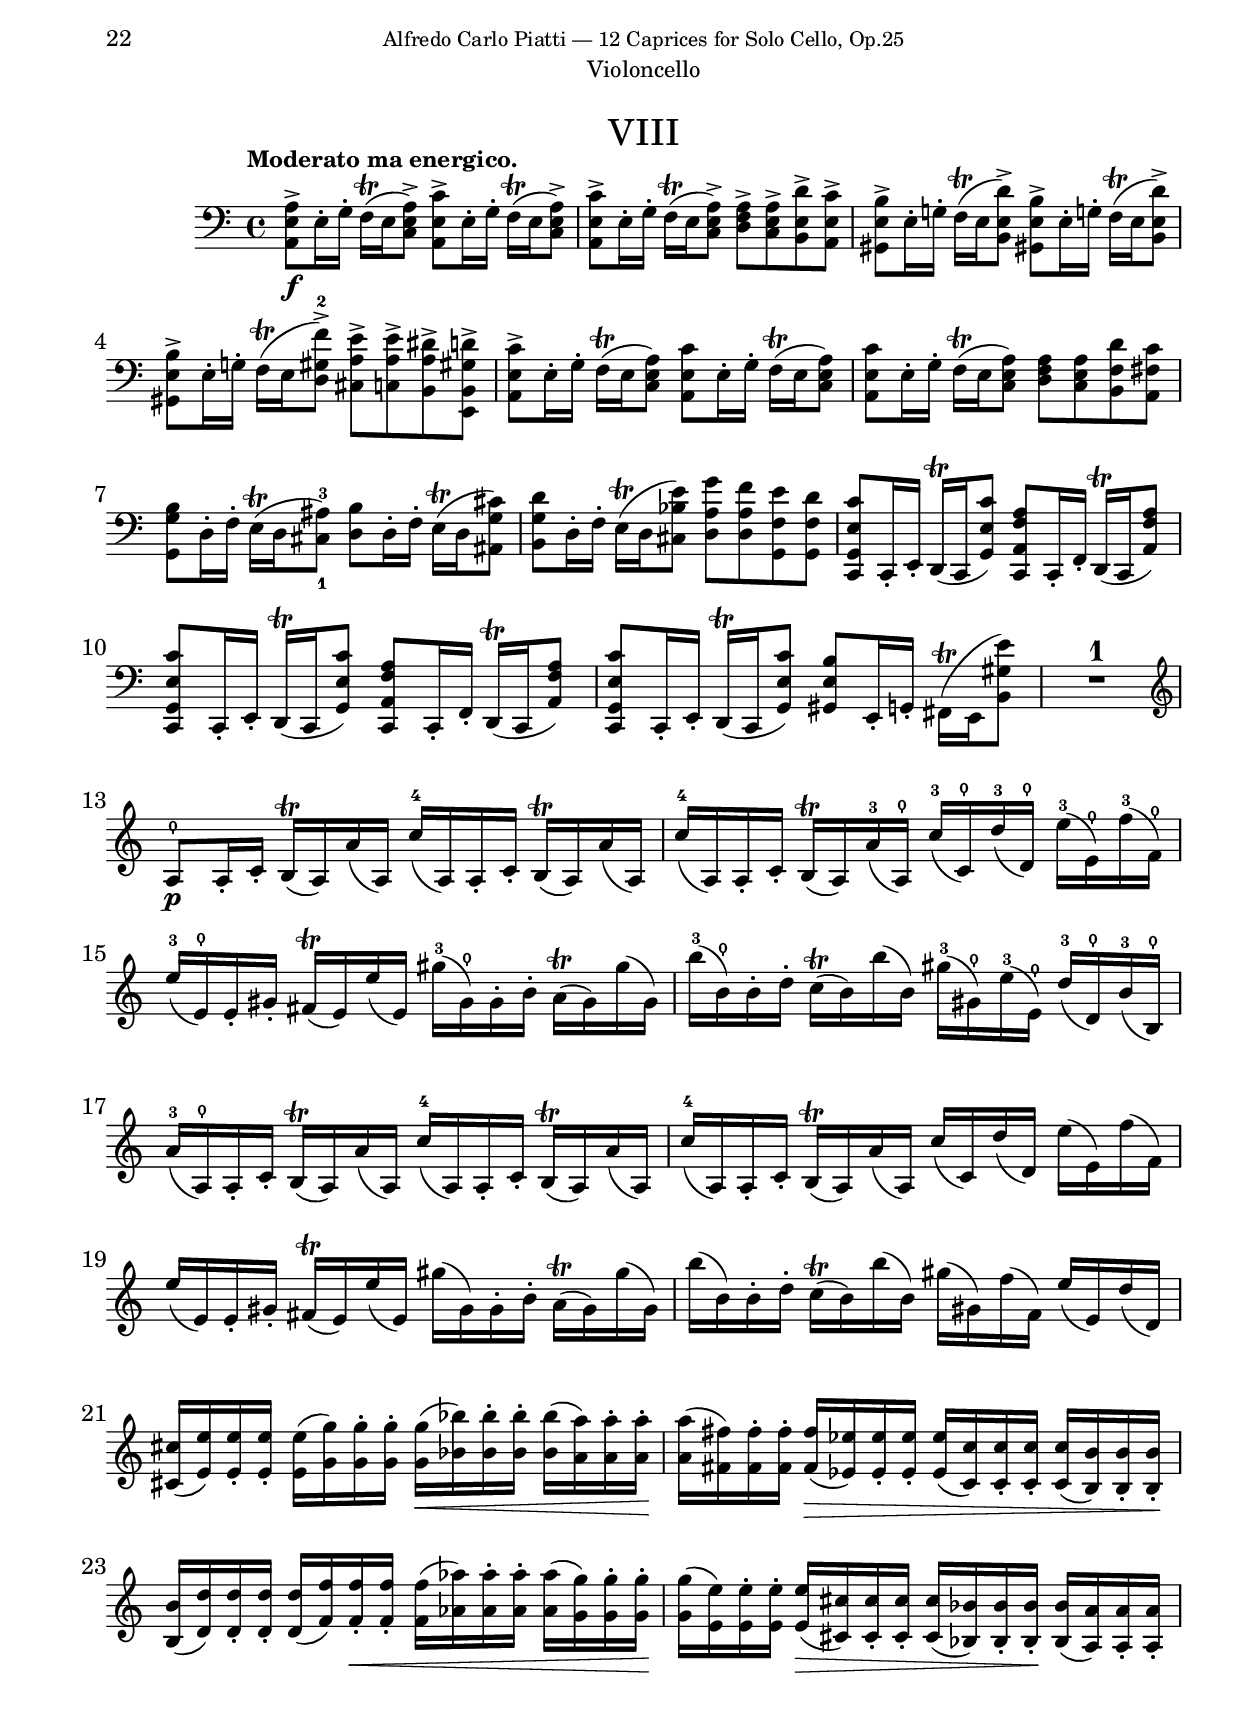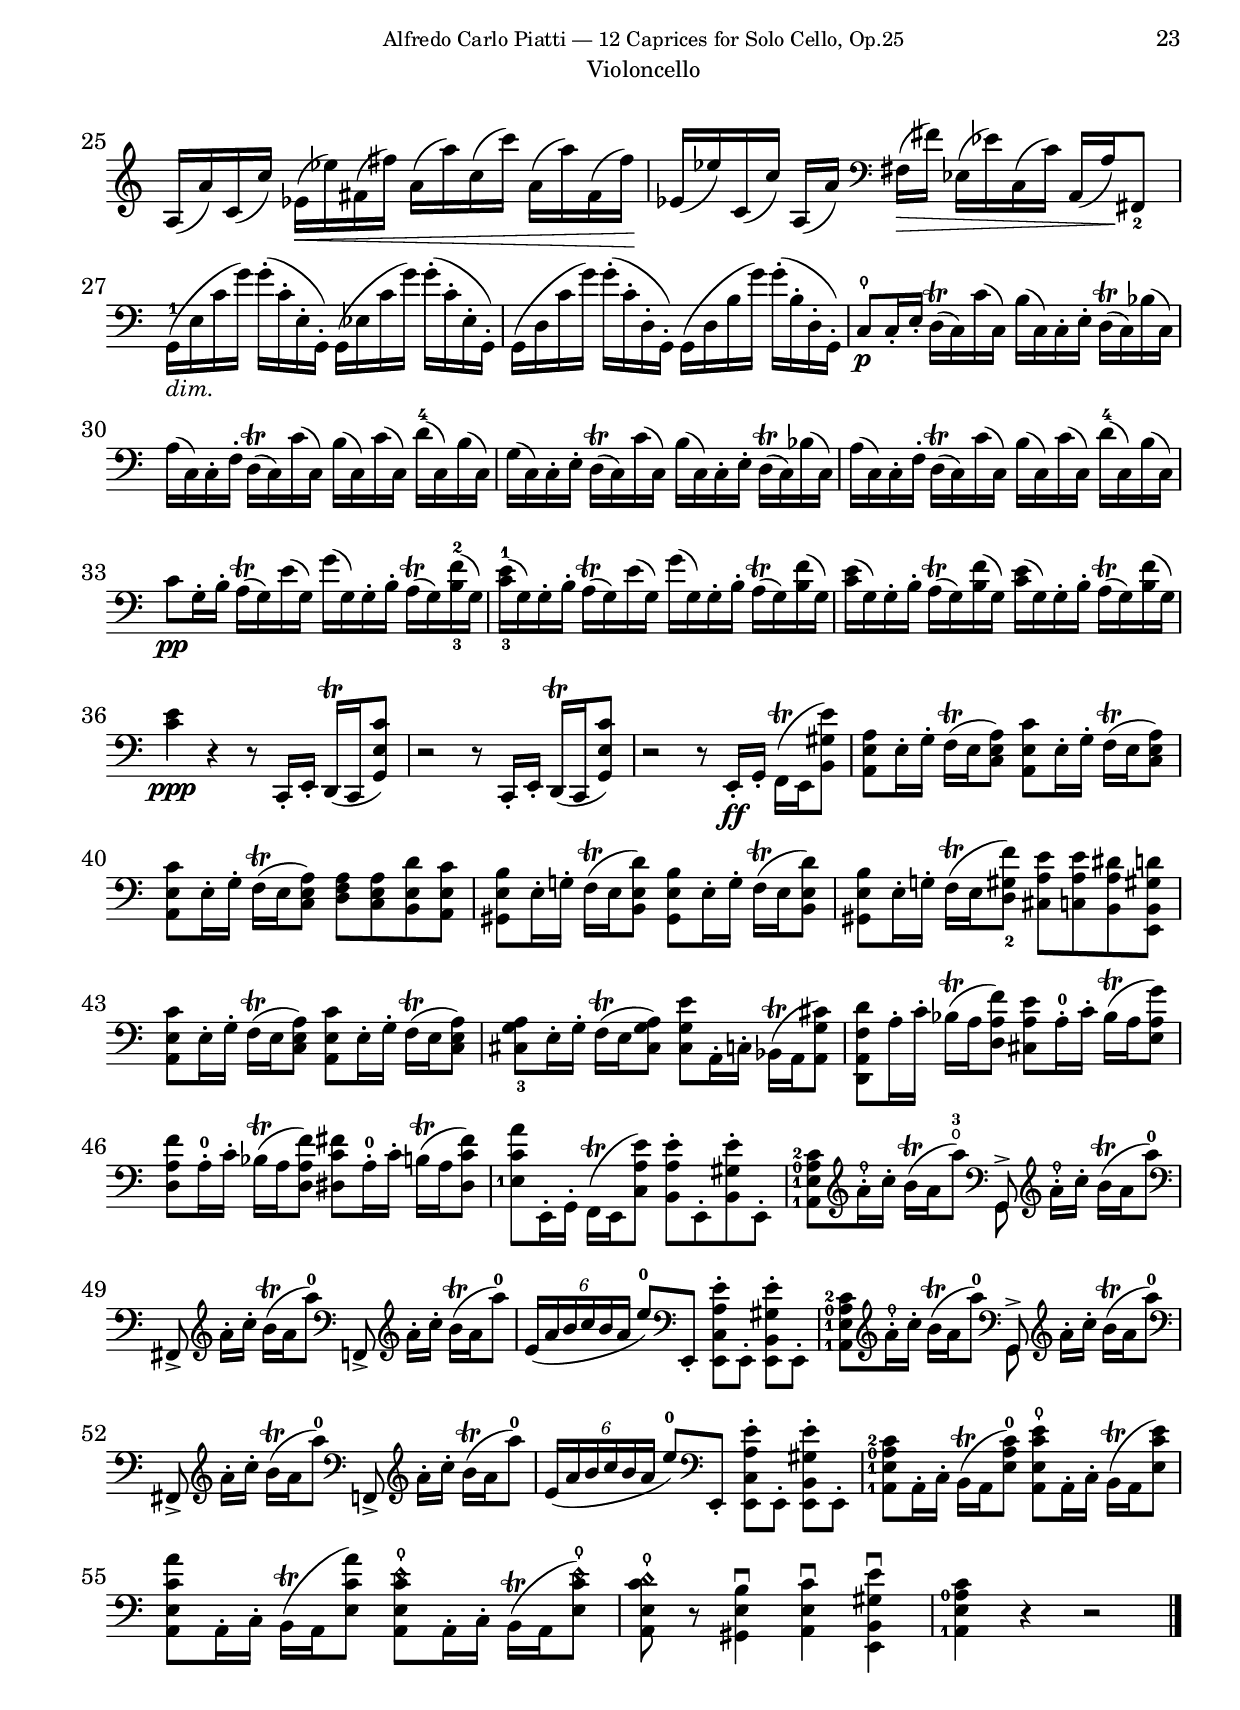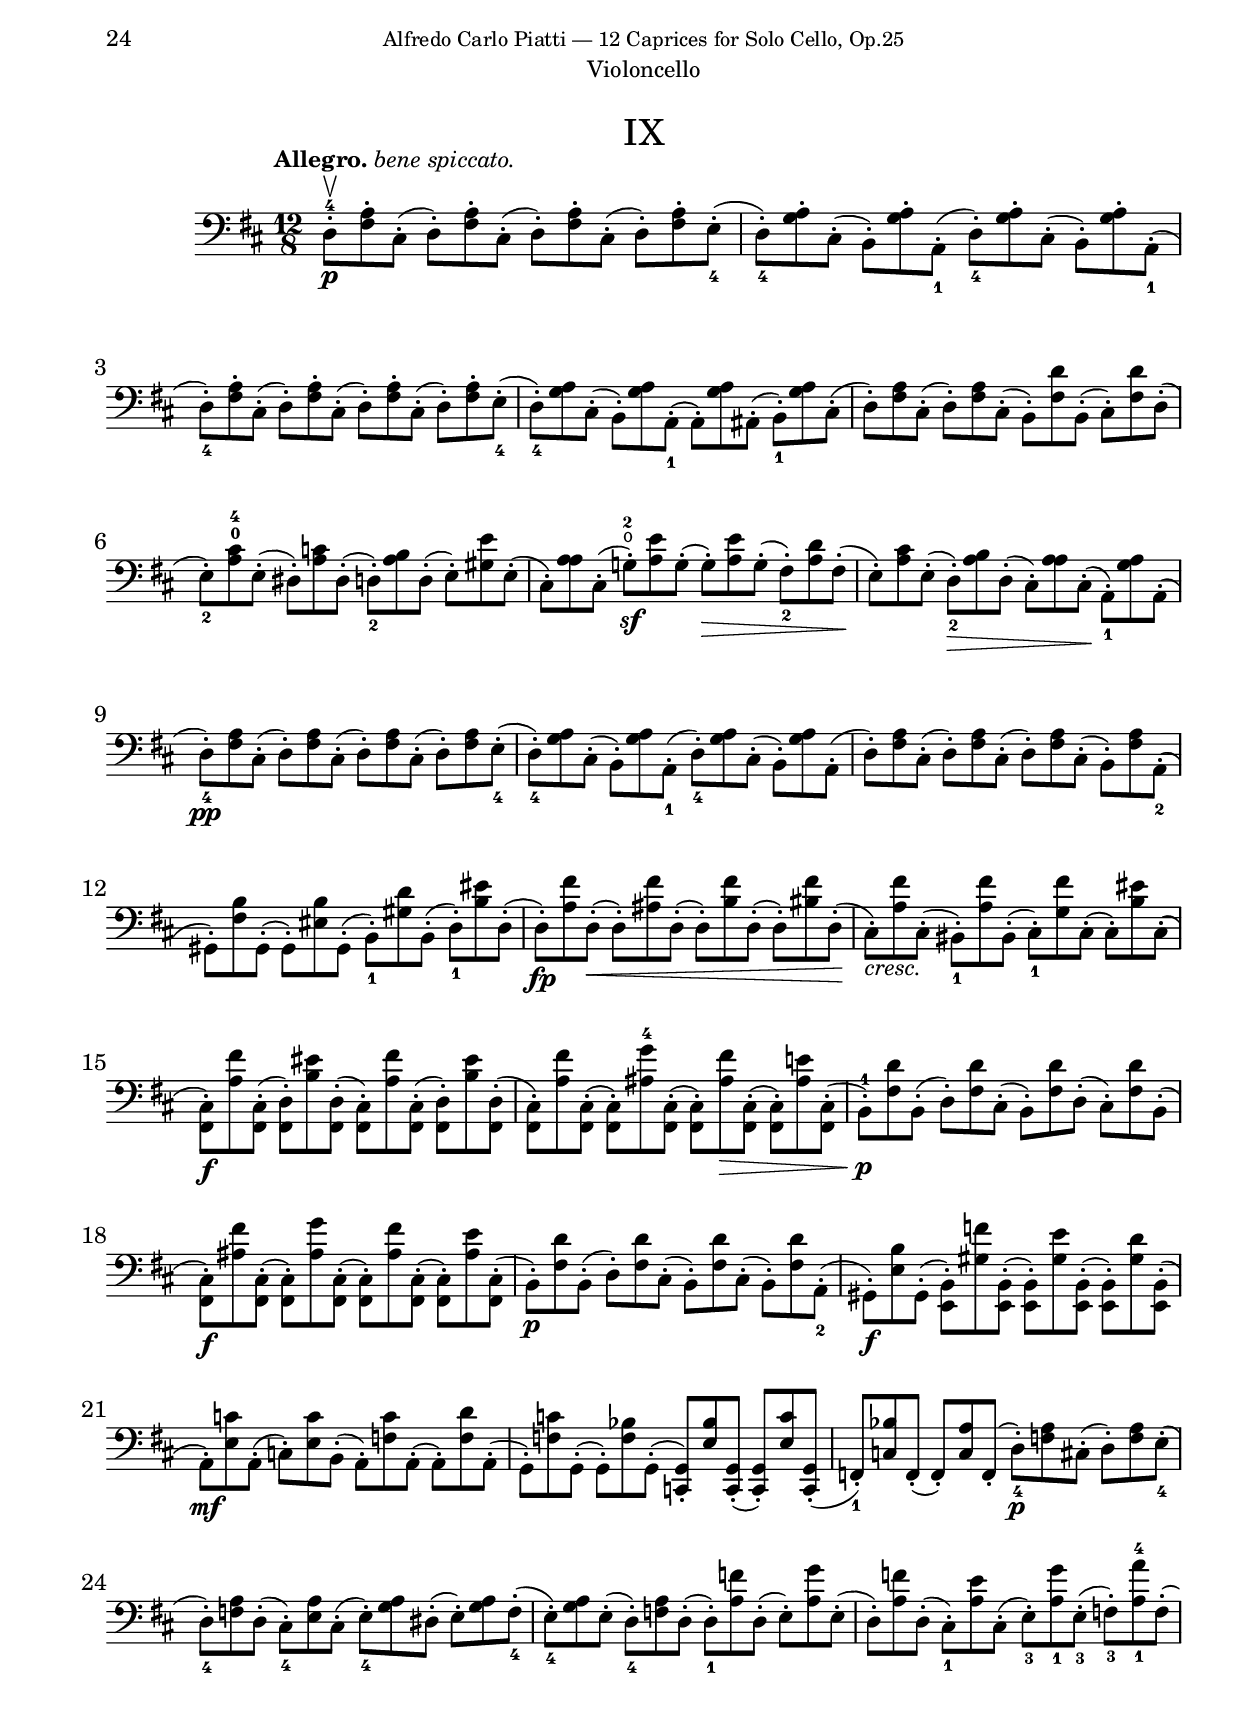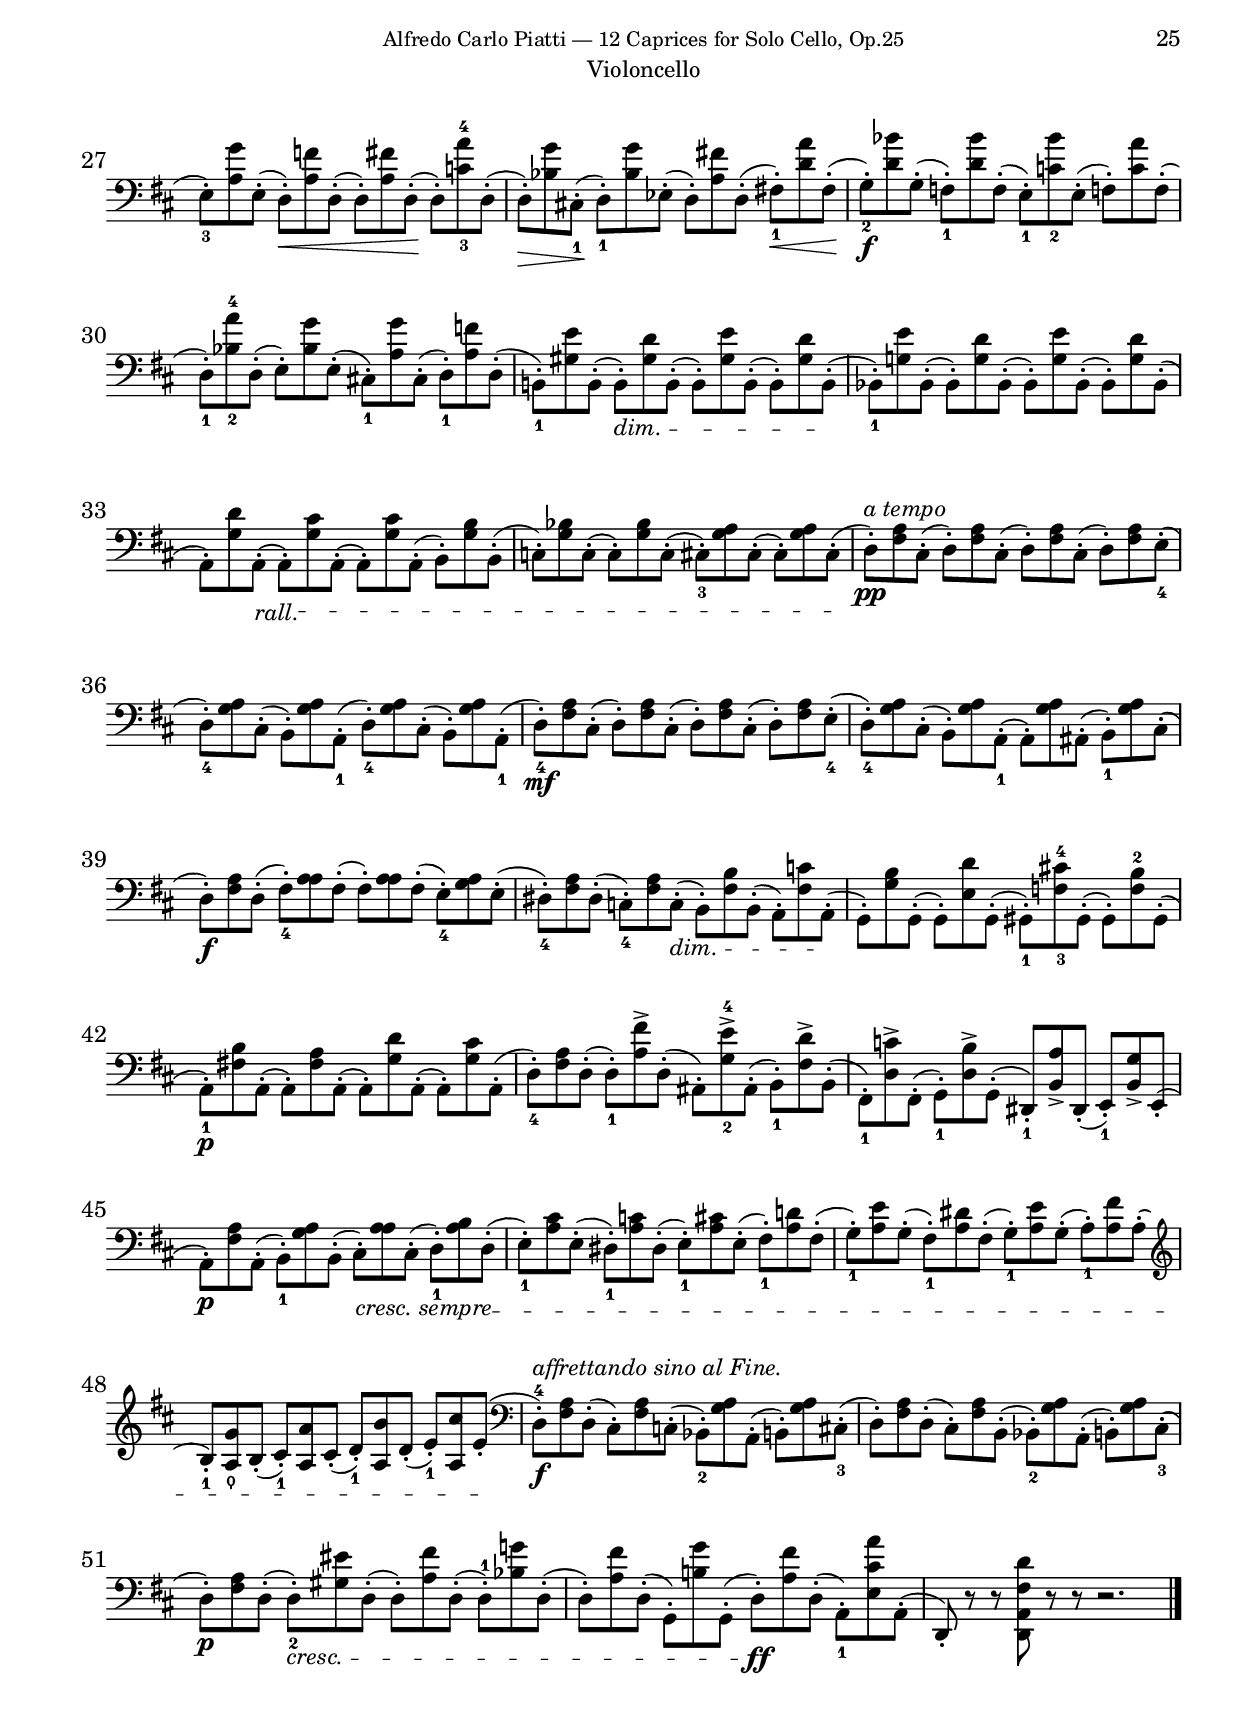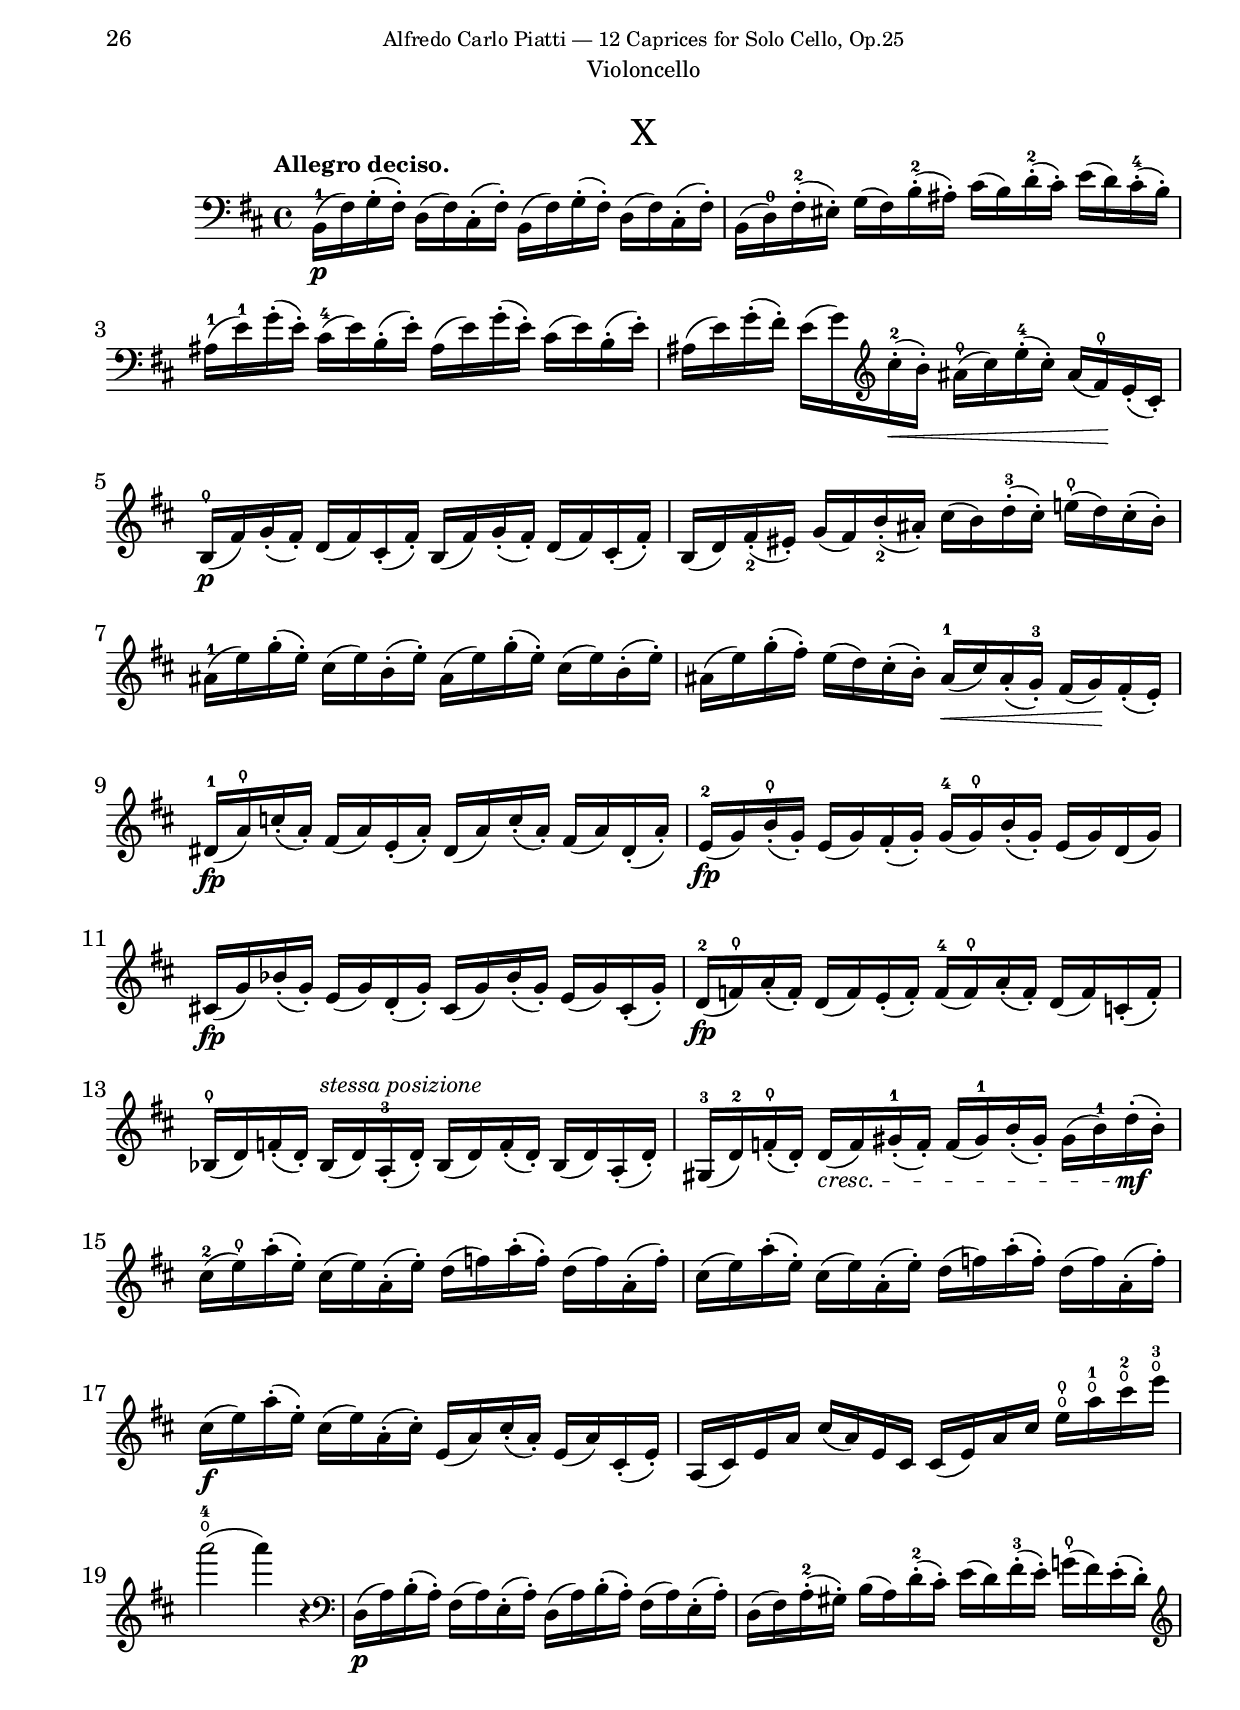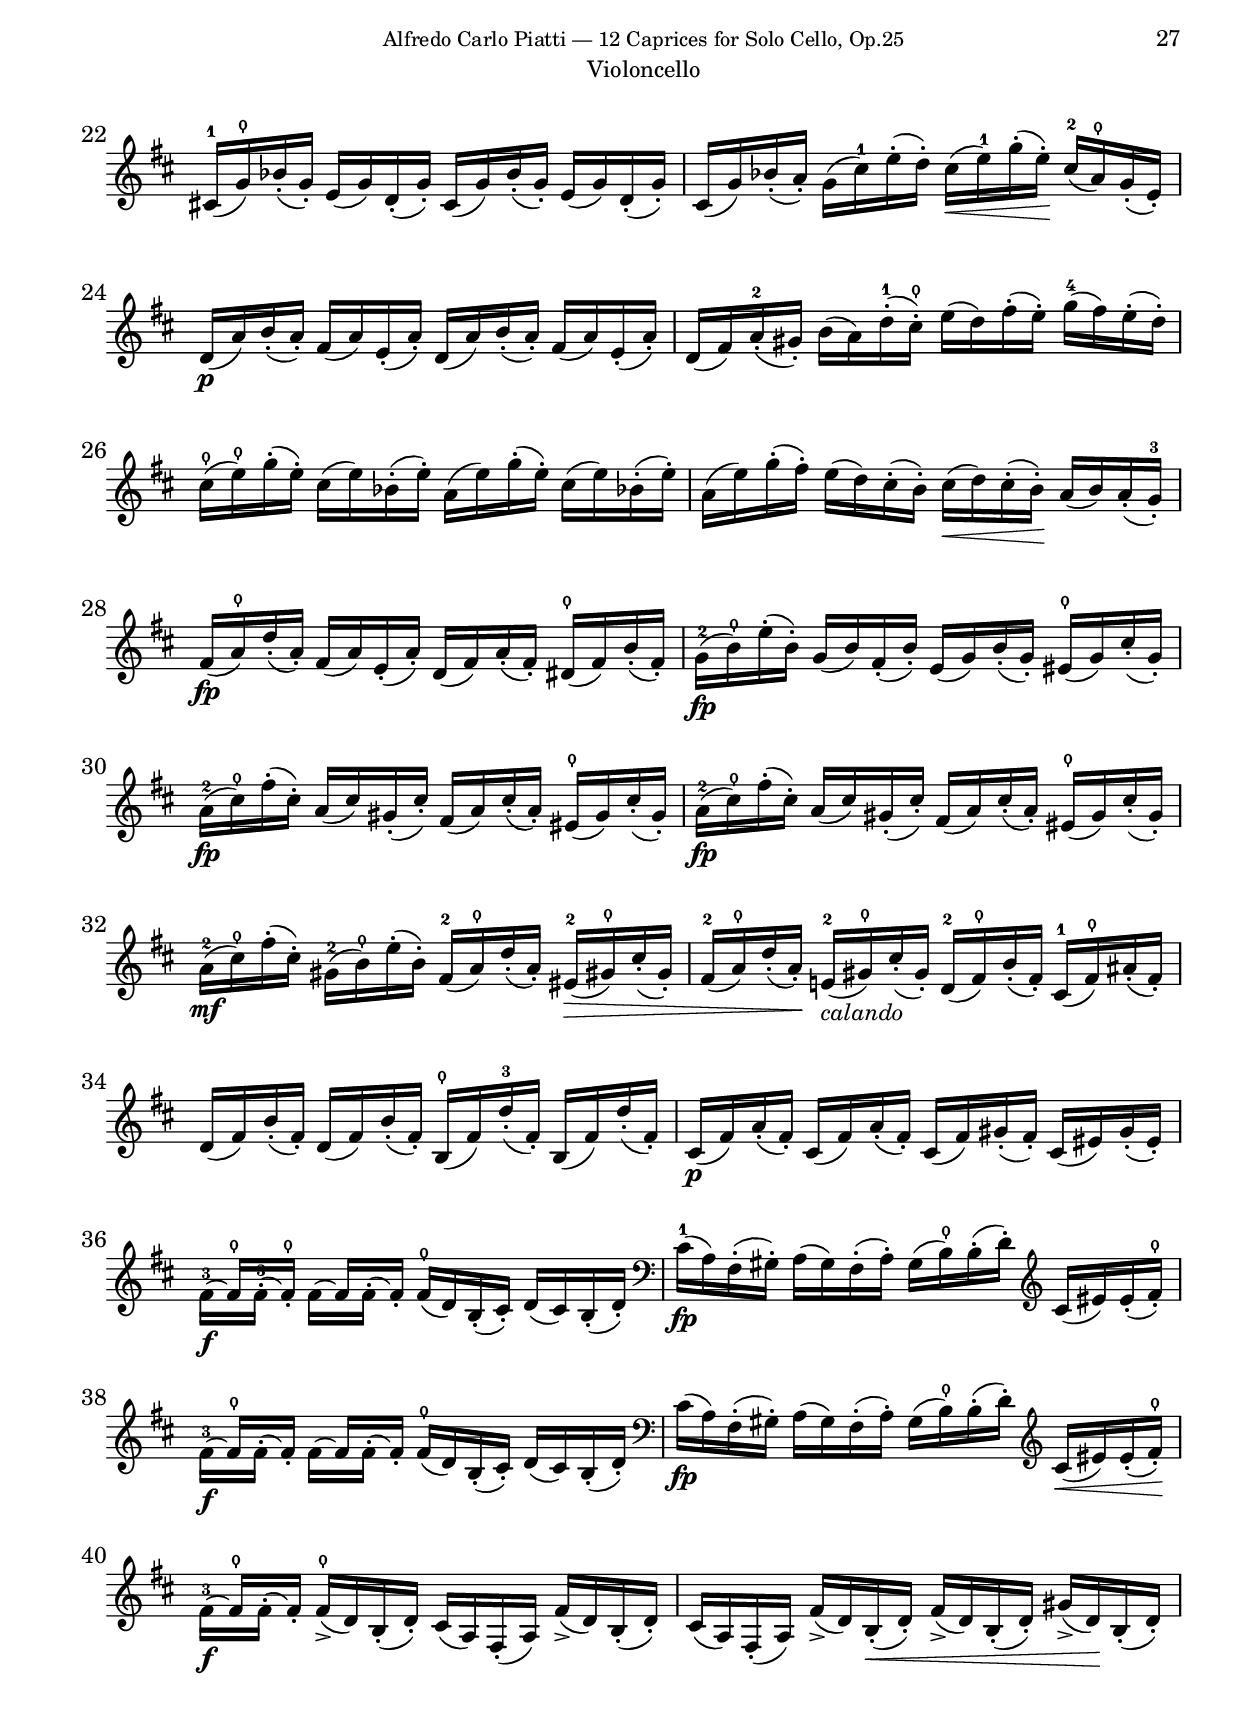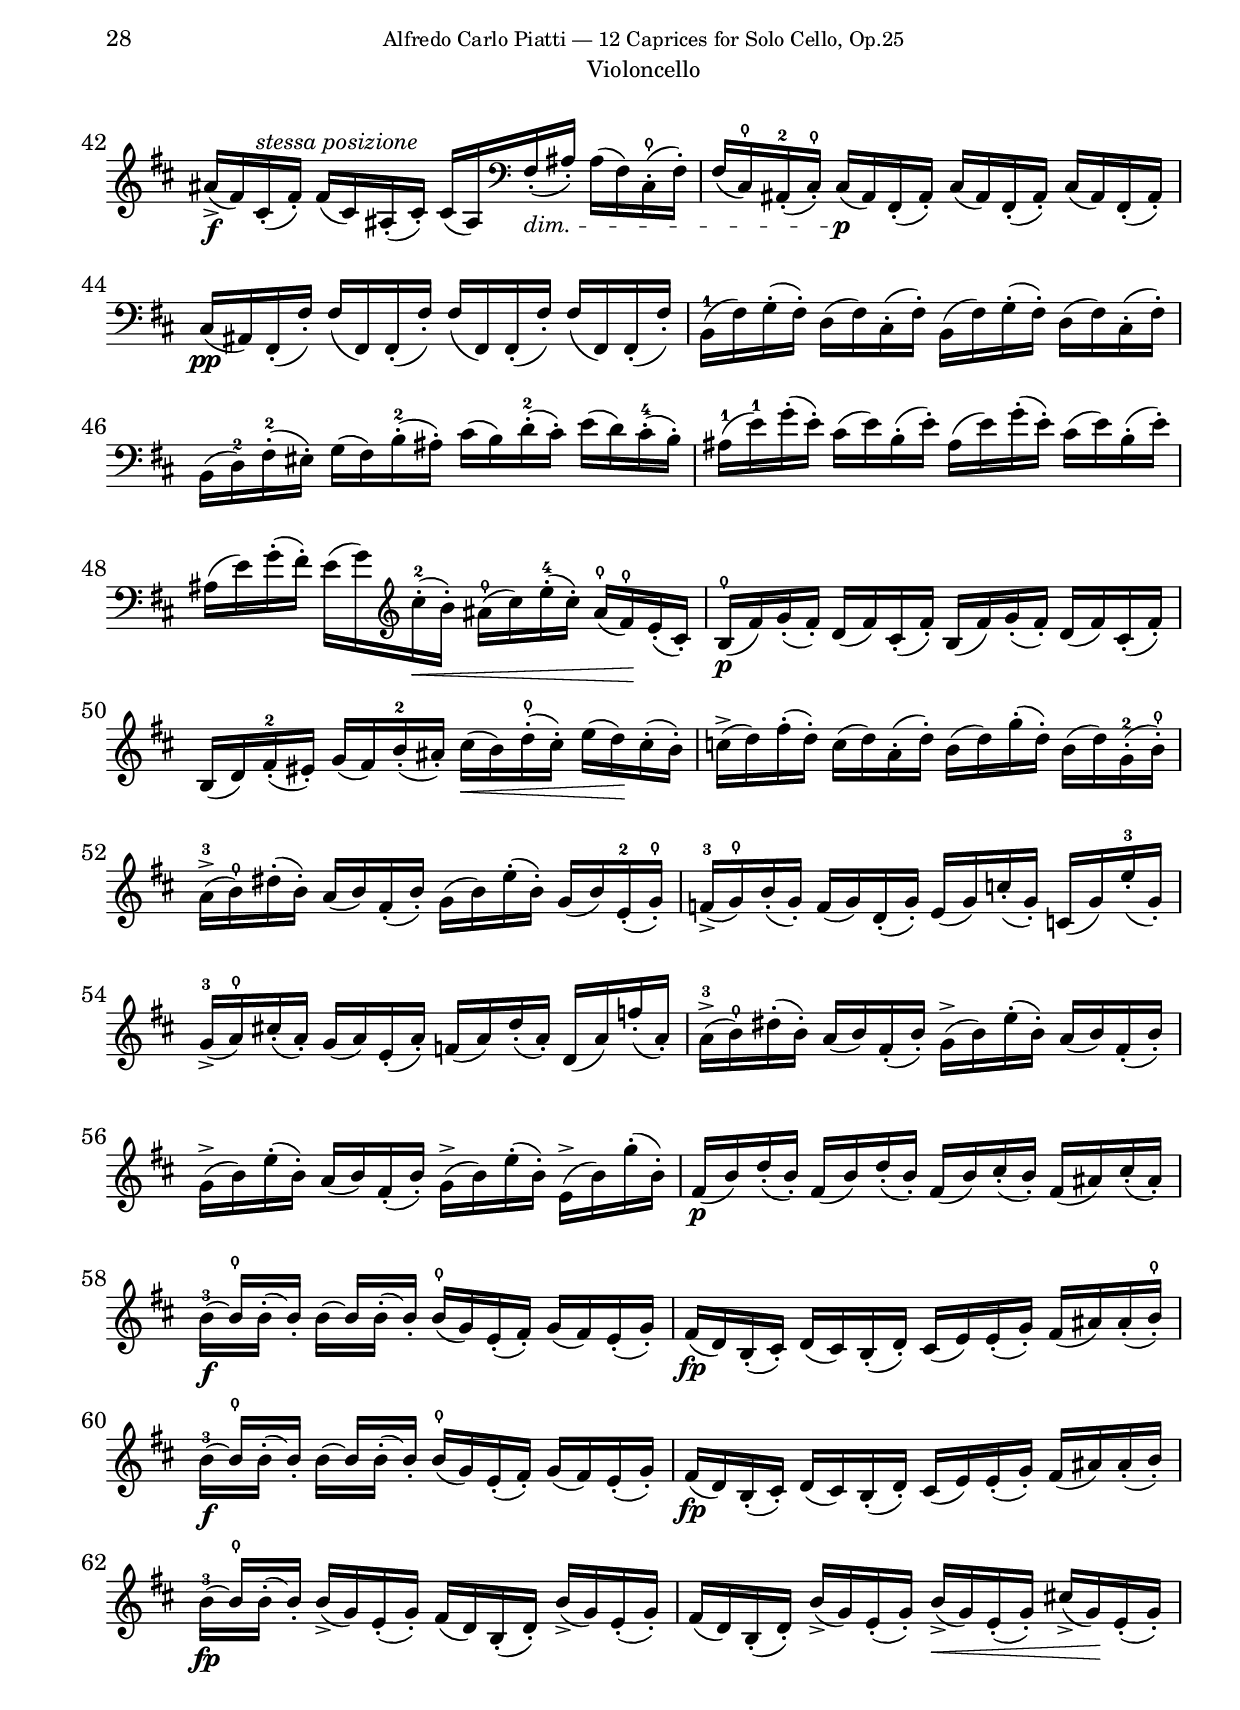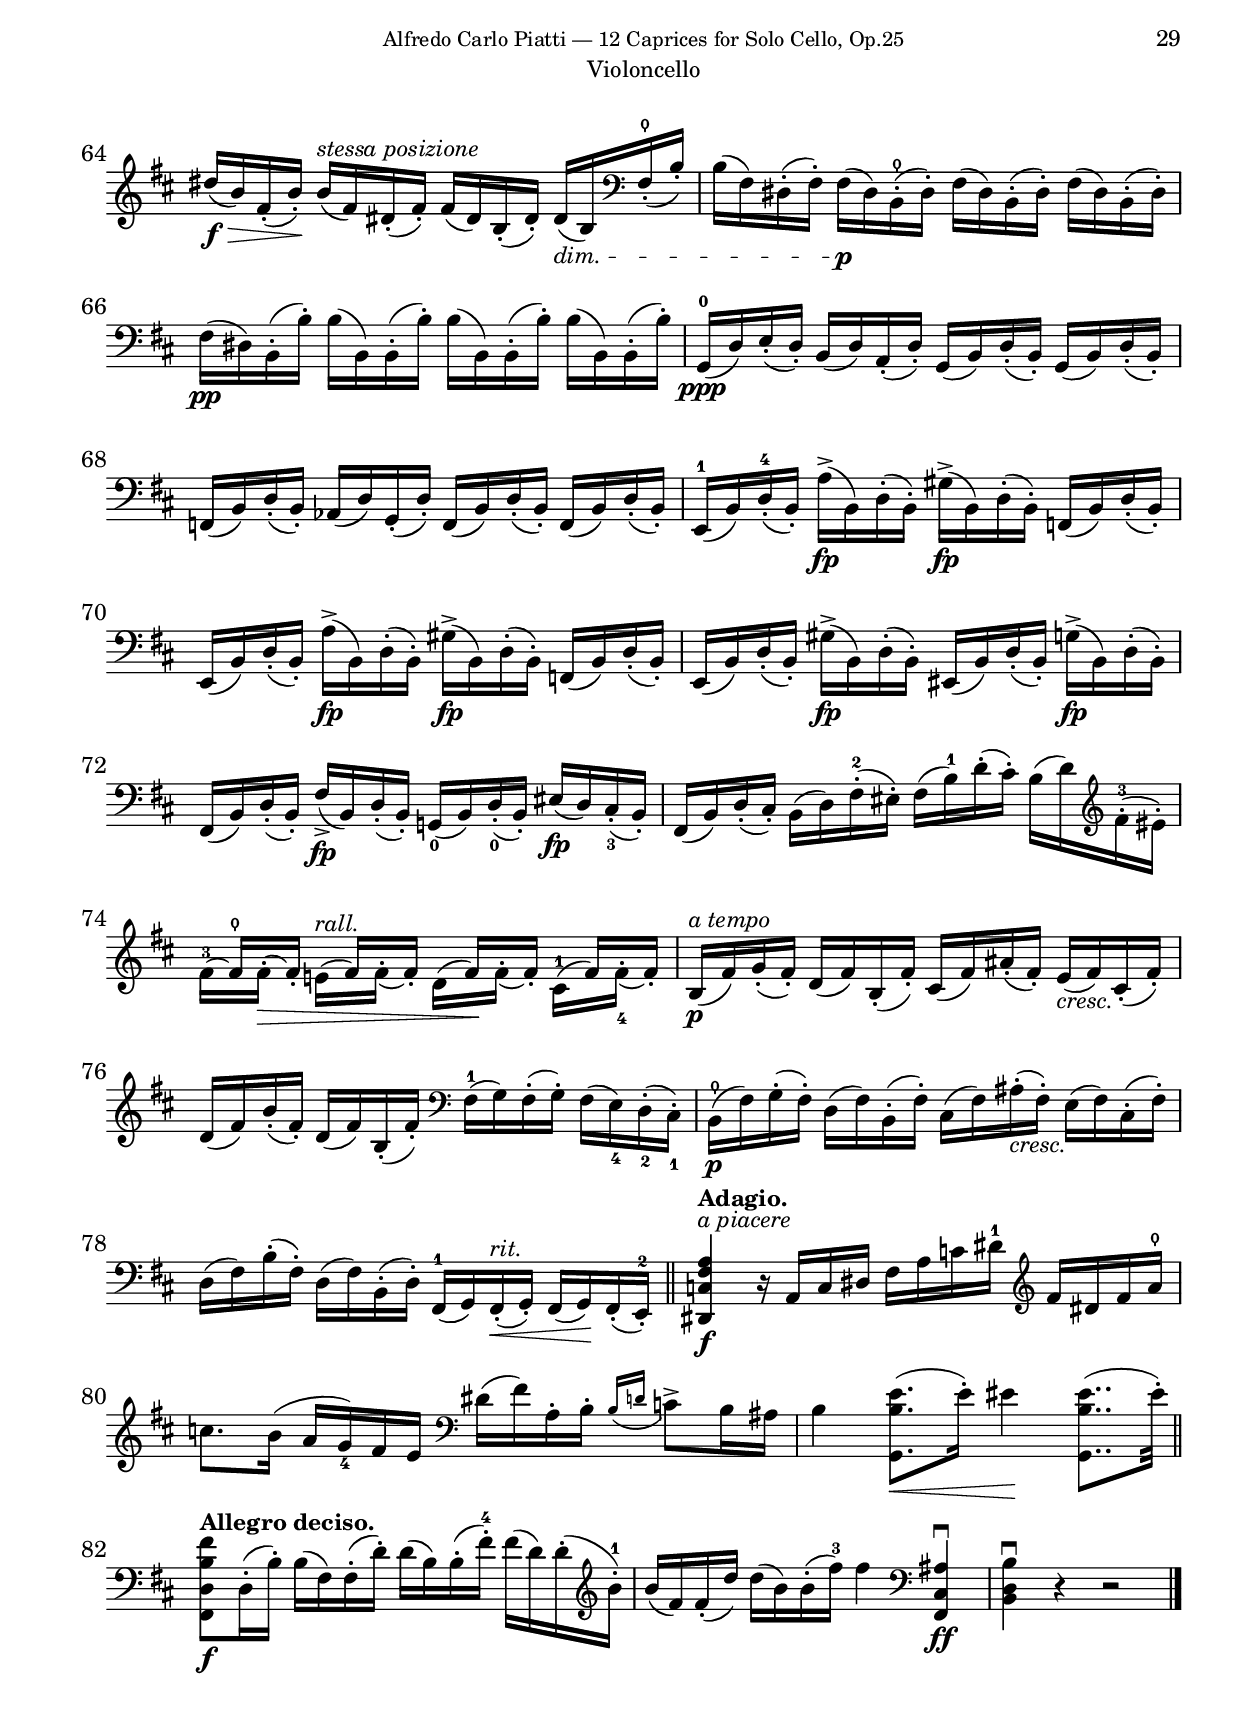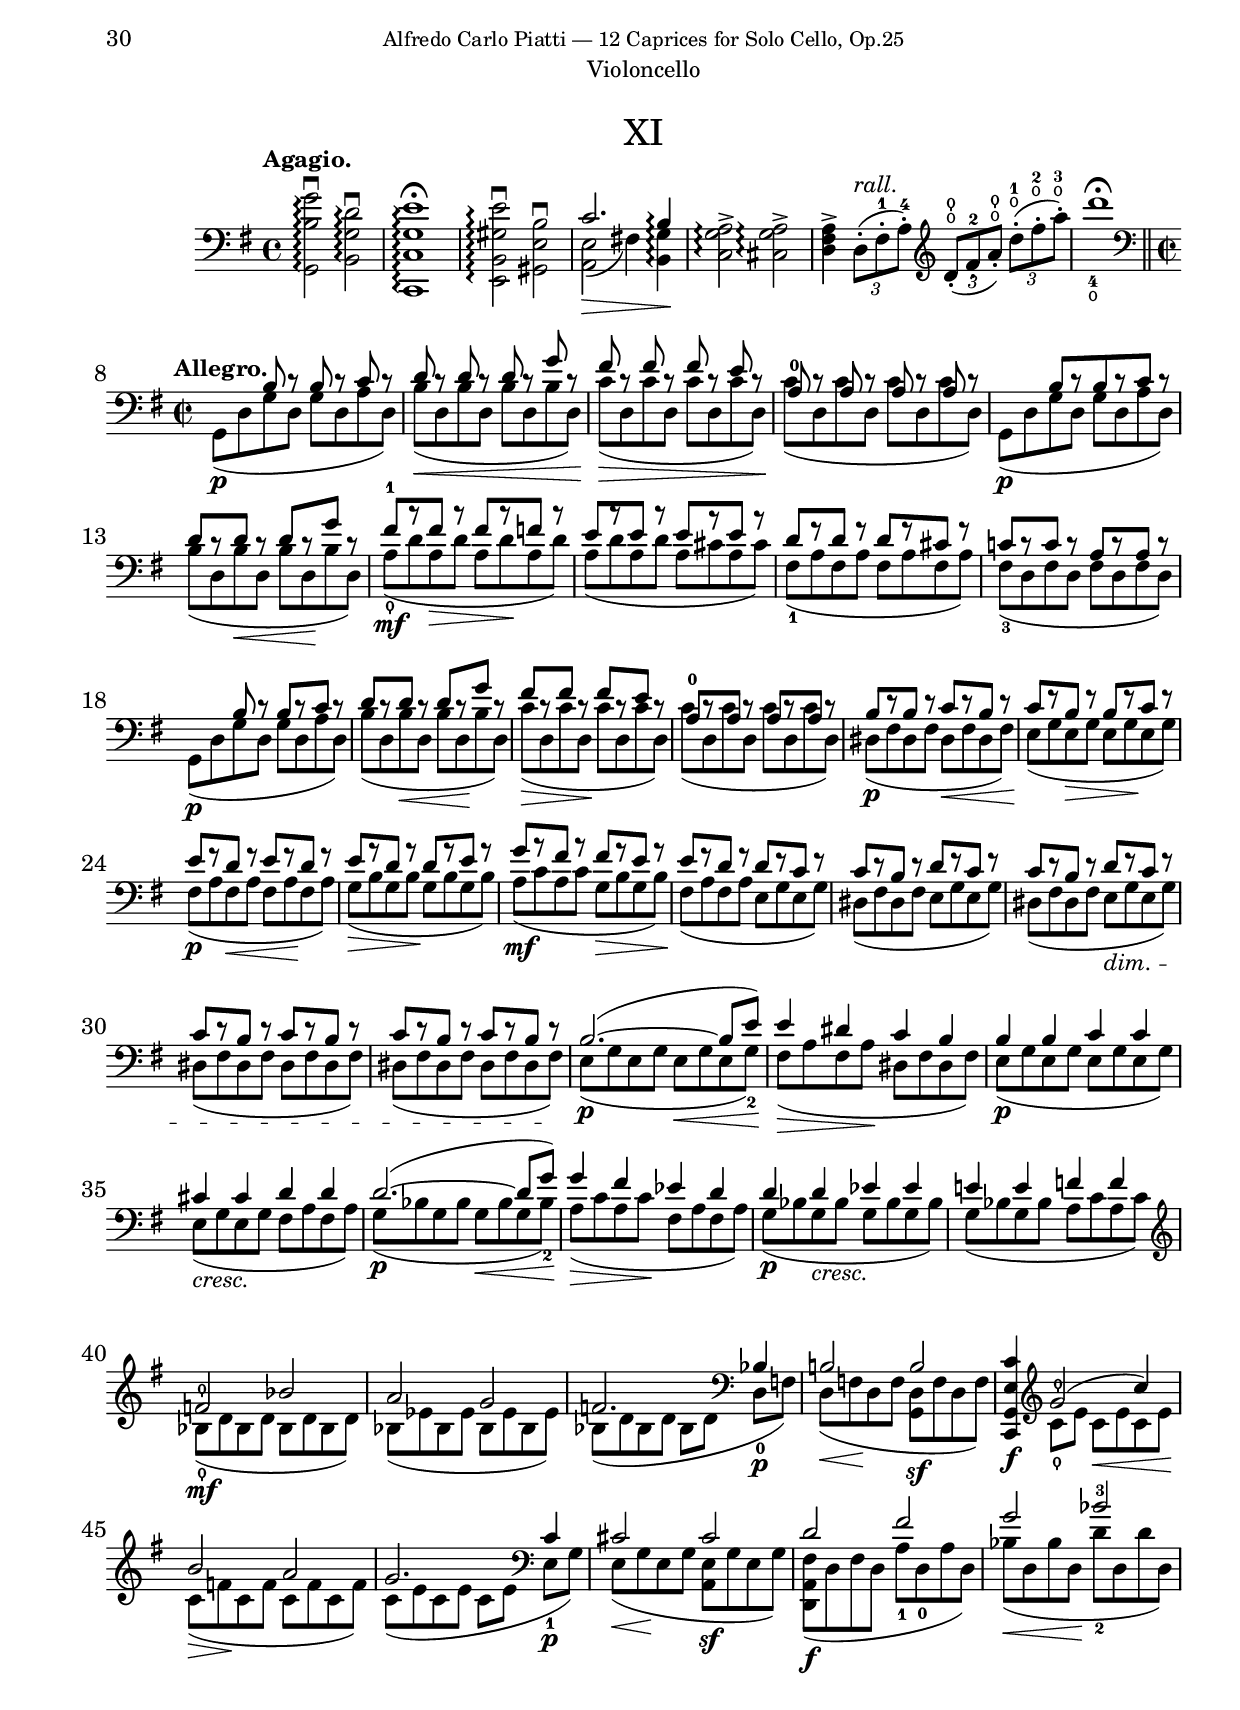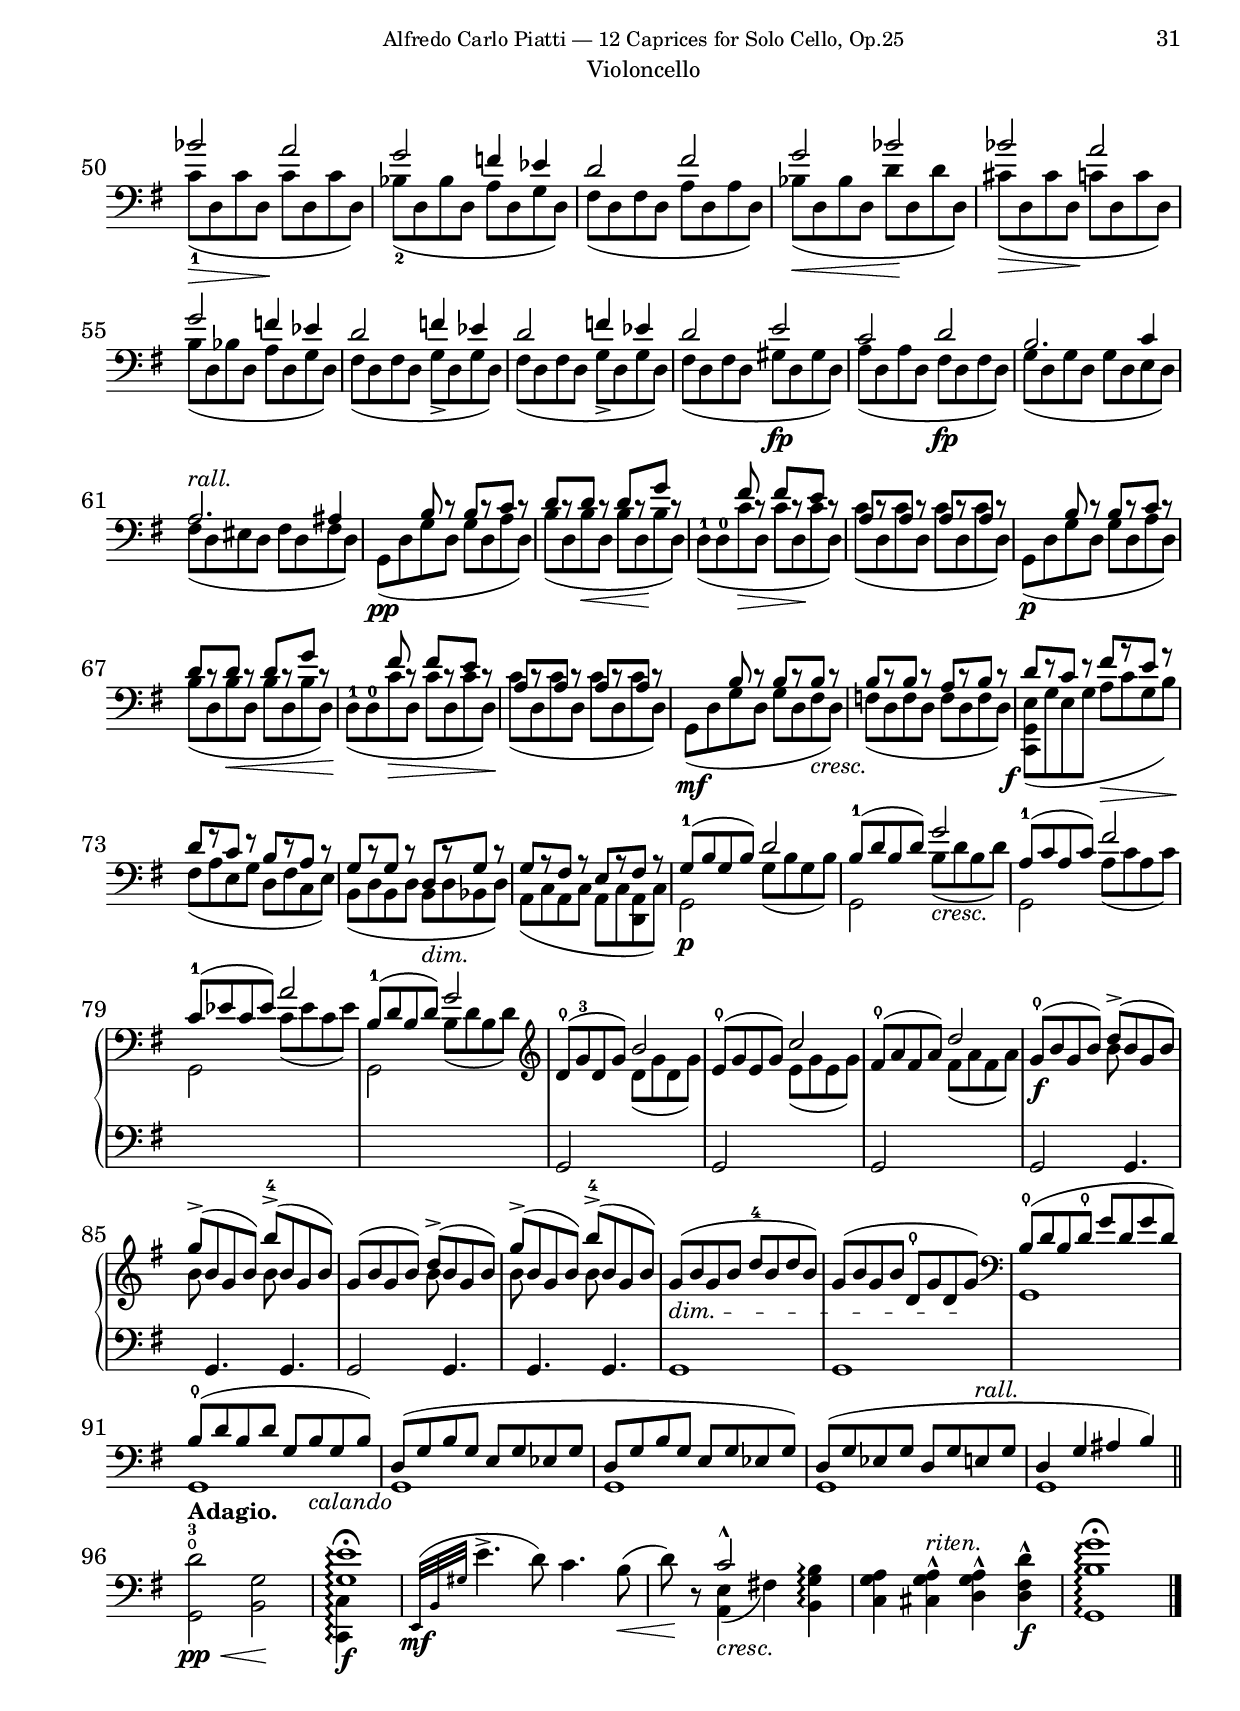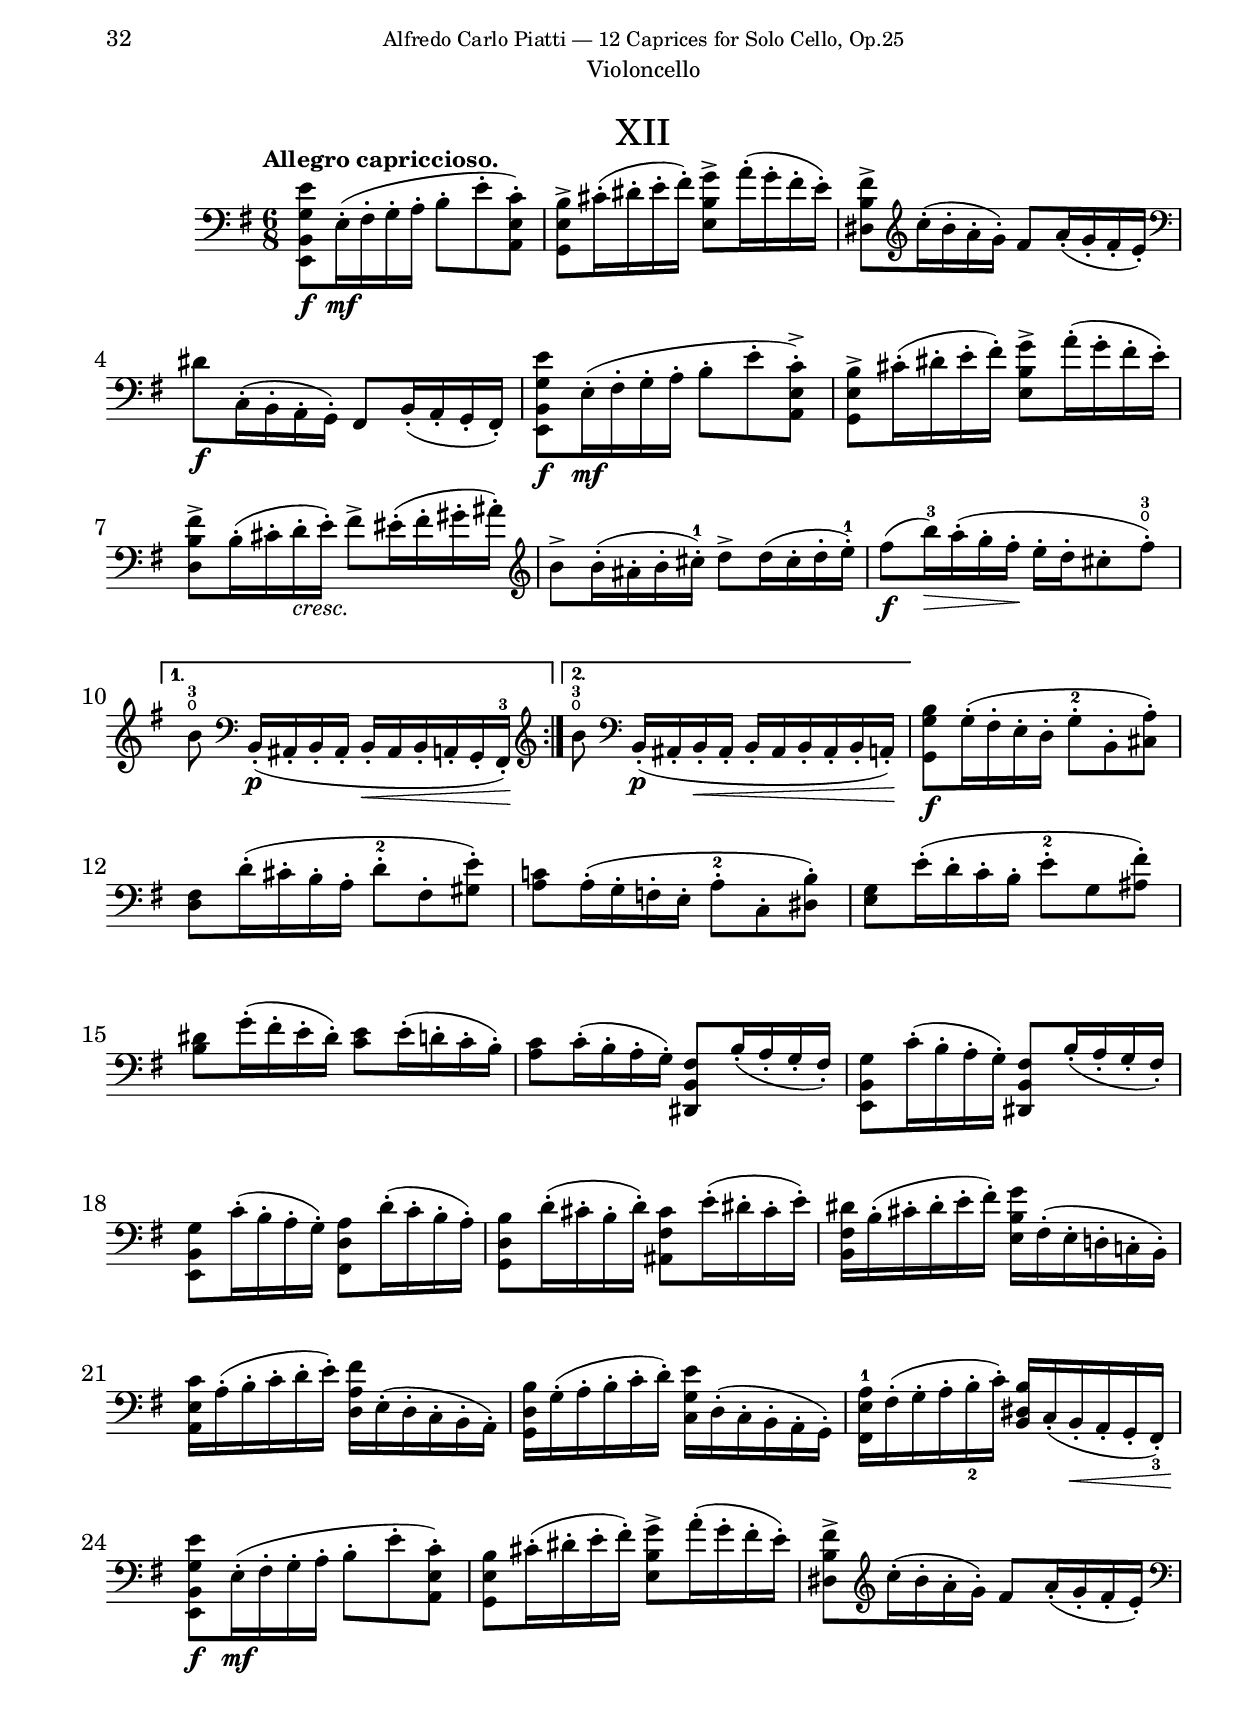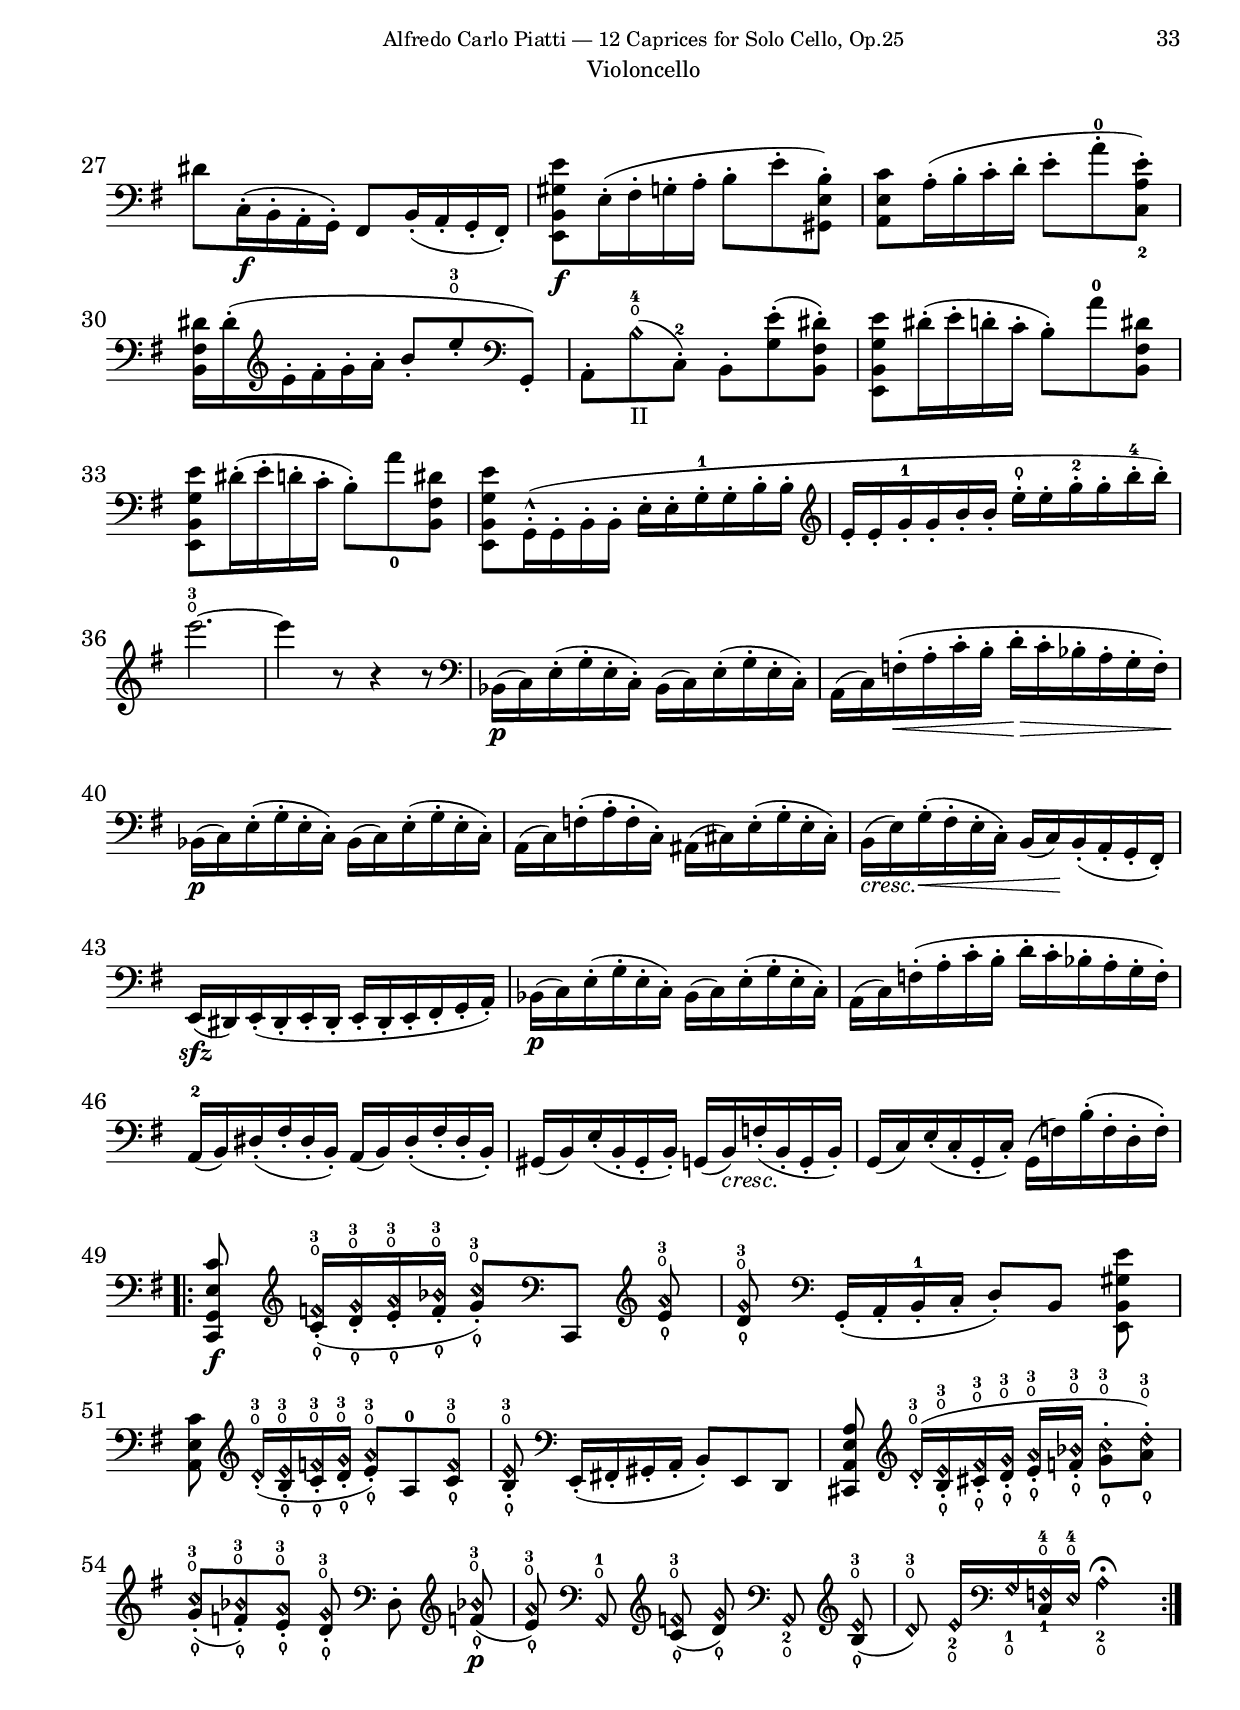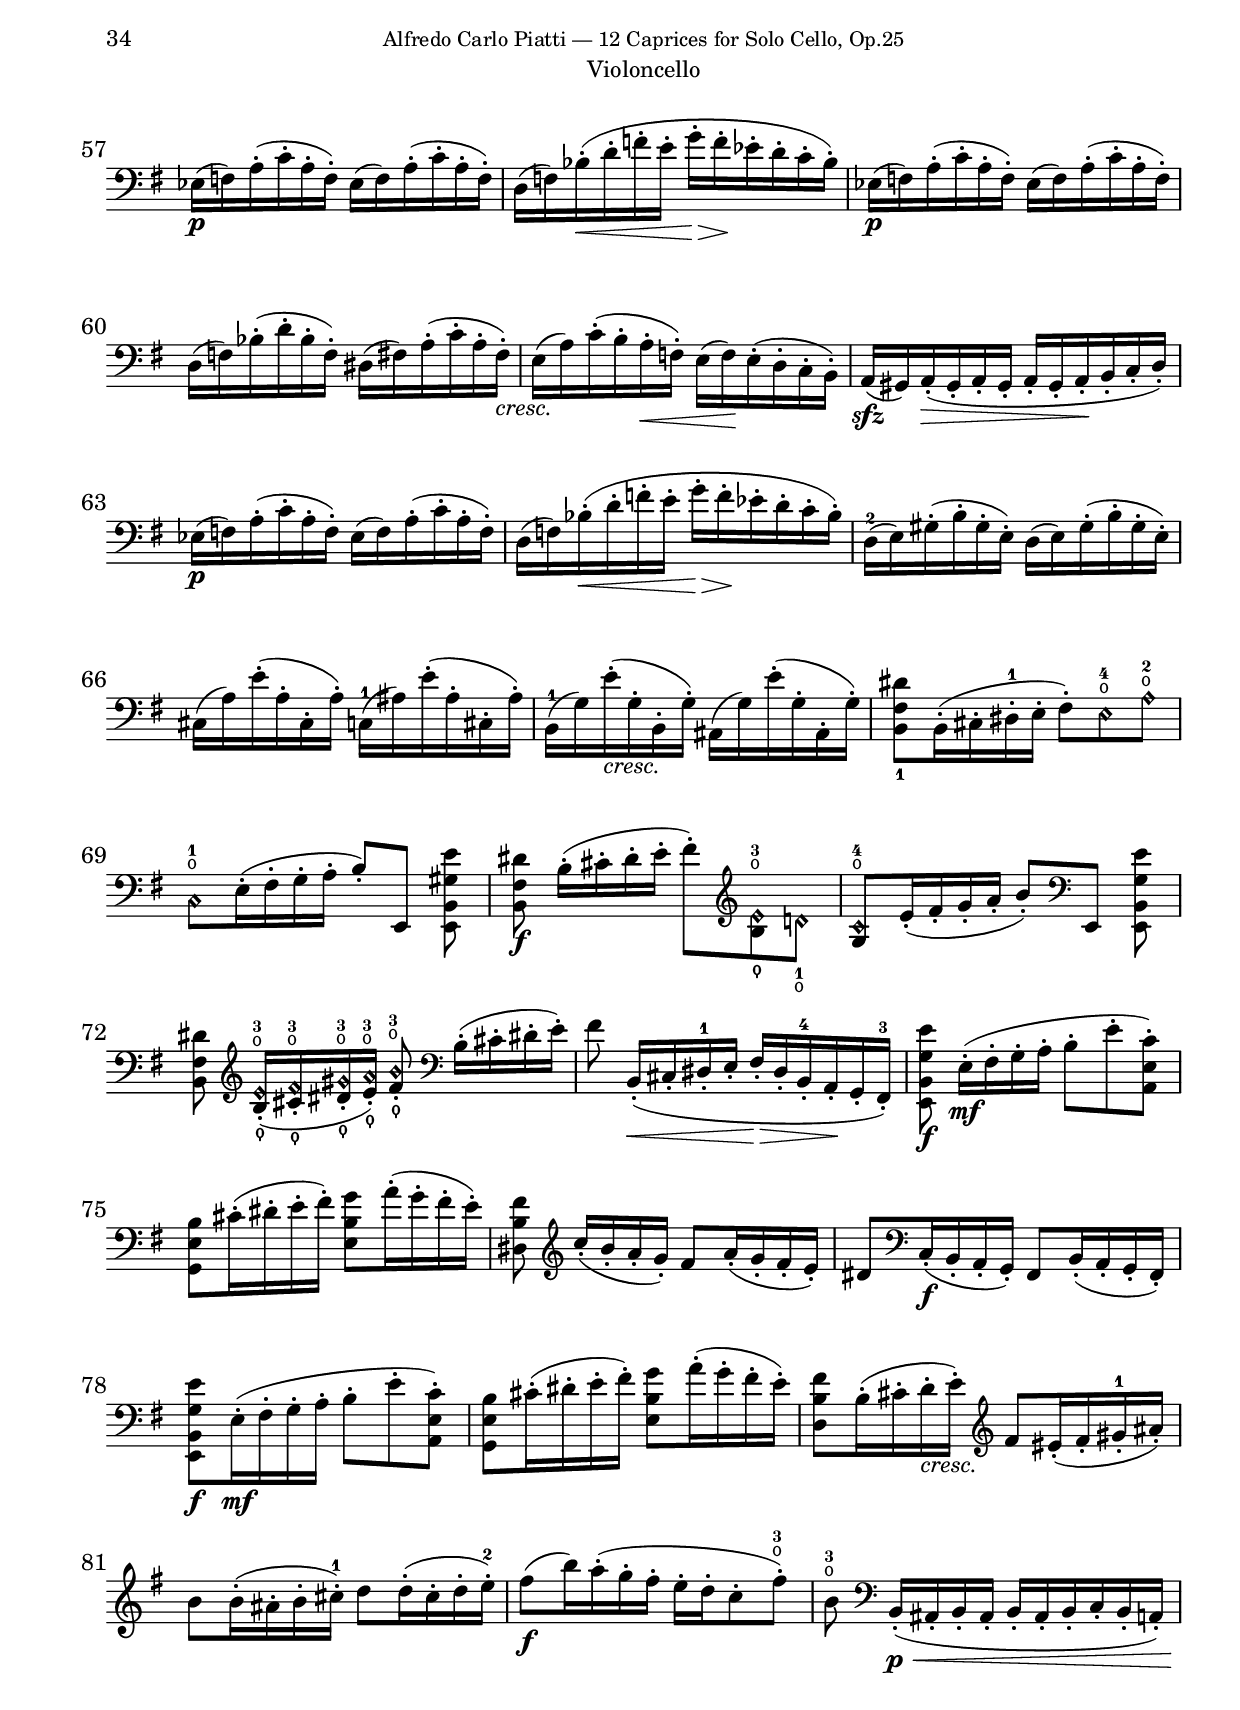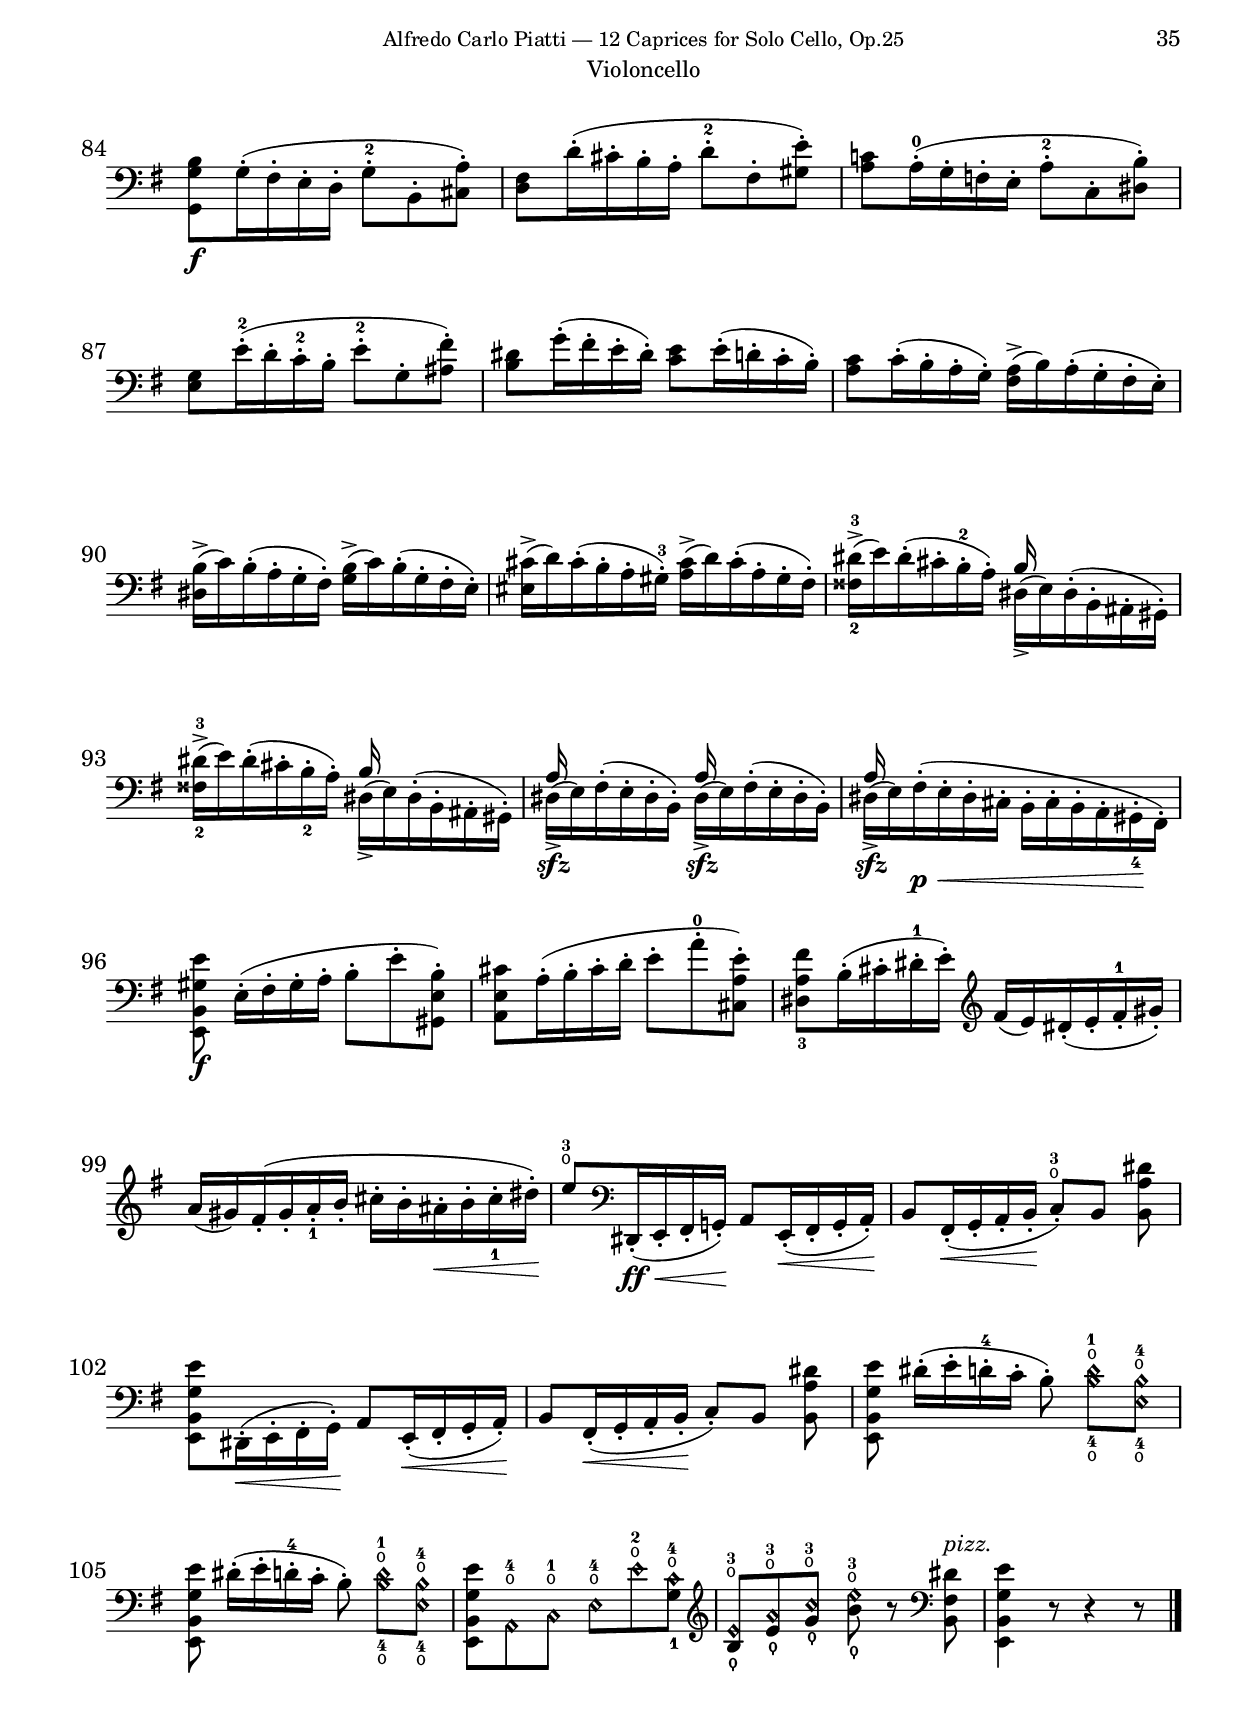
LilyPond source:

%###############################################################################
%#                                 H E A D E R                                 #
%###############################################################################
%
%  Composer           : Alfredo Carlo Piatti (1822 - 1901)
%  work               : 12 Caprices pour Violoncelle Seul Op25
%  Source             : Berlin N. Simrock, n.d.[1874]. Plate 7496. 
%  Type of score      : Complete Score
%  Typesetter         : Sébastien MANEN
%  date of initiation : Sunday 15 May 2022, 08:35
%
%###############################################################################
%#                          I N C L U D E   F I L E S                          #
%###############################################################################
\version "2.22.0"
%  work        : 12 Caprices pour Violoncelle Seul Op25
%  typesetter  : Sébastien MANEN
%  date        : Sunday 15 May 2022, 08:35
%###############################################################################
%#                         H E A D E R   S E C T I O N                         #
%###############################################################################
\header {
	composer = \markup {
		\abs-fontsize #24 \bold \sans
		\center-column {
			"Alfredo Carlo Piatti"
			"1822 - 1901"
		}
	}
	title = \markup {
		\abs-fontsize #18 \sans
		\center-column {
			"12 Caprices pour Violoncelle Seul"
			"Op. 25"
		}
	}
}

%  work        : 12 Caprices pour Violoncelle Seul Op25
%  typesetter  : Sébastien MANEN
%  date        : Sunday 15 May 2022, 08:35
%###############################################################################
%#                          P A P E R   S E C T I O N                          #
%###############################################################################
\paper {
	ragged-last-bottom = ##f
	ragged-bottom = ##f
	left-margin = 18 \mm
%	annotate-spacing = ##t
	bottom-margin = 12 \mm
%	first-page-number = 0
%	slashSeparator = \markup {
%		\center-align
%		\vcenter \combine
%		\beam #3.3 #0.5 #0.54
%		\raise #1.24 \beam #3.3 #0.5 #0.54
%	}
%	system-separator-markup = \slashSeparator
	bookTitleMarkup = \markup {
		\column {
			\vspace #15
			\fill-line {
				\fromproperty #'header:composer
			}
			\vspace #10
			\fill-line {
				\fromproperty #'header:title
			}
			\vspace #10
			\fill-line {
				\fromproperty #'header:subtitle
			}
		}
	}
	oddHeaderMarkup = \markup {
		\on-the-fly \not-first-page \fill-line {
			\null
			\center-column {
				\smaller \fromproperty #'header:subsubtitle
				\fromproperty #'header:instrument
				\vspace #1
			}
			\fromproperty #'page:page-number-string
		}
	}
	evenHeaderMarkup = \markup {
		\on-the-fly \not-first-page \fill-line {
			\fromproperty #'page:page-number-string
			\center-column {
				\smaller \fromproperty #'header:subsubtitle
				\fromproperty #'header:instrument
				\vspace #1
			}
			\null
		}
	}
	oddFooterMarkup = \markup {
		\column {
			\fill-line {
				\on-the-fly #(on-page 1) \fromproperty #'header:copyright
			}
		}
	}
}

%  work        : 12 Caprices pour Violoncelle Seul Op25
%  typesetter  : Sébastien MANEN
%  date        : Sunday 15 May 2022, 08:35
%###############################################################################
%#                         L A Y O U T   S E C T I O N                         #
%###############################################################################
#(set-global-staff-size 20)
%#(ly:set-option 'debug-skylines #t)
\layout {
	#(layout-set-staff-size 20)
	\compressMMRests
	\compressEmptyMeasures
	\set Score.alternativeNumberingStyle = #'numbers
	\set Score.doubleRepeatType = #":|.|:"
	\set Score.markFormatter = #format-mark-box-numbers
	\set Voice.restNumberThreshold = #0
	\context {
		\Voice
		\override TupletBracket #'bracket-visibility = ##f
		\override Hairpin.to-barline = ##f
		\override TrillSpanner.bound-details.right.padding = #1
		\override Fingering.avoid-slur = #'around
		\override Arpeggio.padding = #0.25
	}
	\context {
		\Staff
		\consists #Measure_counter_engraver
		\override TupletBracket.staff-padding = ##f
		\override Fingering.staff-padding = #'()
		%\override Script.staff-padding = ##f
		\override MultiMeasureRest.space-increment = 1
	}
	\context {
		\Score
		\override RehearsalMark #'font-size = #4
		\override RehearsalMark.extra-spacing-width = #'(-0.5 . 0.5)
		\override RehearsalMark.outside-staff-priority = ##f
		\override DynamicTextSpanner.font-size = #0
		\override BarNumber #'font-size = #0.1
		\override MeasureCounter.outside-staff-priority = #390
		\override FootnoteItem #'annotation-line = ##f
	}
}
layoutCapriceII = \layout {
	\context {
		\Staff 
		\override NoteCollision #'merge-differently-dotted = ##t
		\override NoteCollision #'merge-differently-headed = ##t
	}
	\context {
		\Voice
		\override Beam.damping = #5
	}
}
layoutCapriceIII = \layout {
	\context {
		\Voice
		\override Beam.damping = #5
	}
	\context {
		\GrandStaff
		\consists #Span_stem_engraver
	}
	\context {
		\Staff
		\RemoveAllEmptyStaves
	}
}
layoutCapriceIV = \layout {
	\context {
		\Voice
		\override Beam.damping = #5
	}
}

layoutCapriceV = \layout {
	\context {
		\Staff
		\override NoteCollision #'merge-differently-dotted = ##t
		\override NoteCollision #'merge-differently-headed = ##t
	}
	\context {
		\Voice
		\override Beam.damping = #5
	}
}
layoutCapriceVII = \layout {
	\context {
		\Staff
		\override NoteCollision #'merge-differently-dotted = ##t
		\override NoteCollision #'merge-differently-headed = ##t
		\omit TupletNumber
	}
	\context {
		\Voice 
		\override Beam.auto-knee-gap = #2
		\override Beam.damping = #5
	}
}
layoutCapriceVIII = \layout {
	\context {
		\Voice
		\override Beam.damping = #5
	}
}
layoutCapriceXII = \layout {
	\context {
		\Voice
		\override Beam.damping = #5
	}
}


%  work        : 12 Caprices pour Violoncelle Seul Op25
%  typesetter  : Sébastien MANEN
%  date        : Sunday 15 May 2022, 08:35
%###############################################################################
%#                 T I M E   A N D   T E M P O   S E C T I O N                 #
%###############################################################################
timeCapriceI = {
	\time 6/8
}
timeCapriceII = {
	\time 4/4
}
timeCapriceIII = {
	\time 3/8
}
timeCapriceIV = {
	\time 2/4
}
timeCapriceV = {
	\time 4/4
}
timeCapriceVI = {
	\time 3/4
}
timeCapriceVII = {
	\time 3/4
}
timeCapriceVIII = {
	\time 4/4
}
timeCapriceIX = {
	\time 12/8
}
timeCapriceX = {
	\time 4/4
}
timeCapriceXI = {
	\time 4/4
}
timeCapriceXII = {
	\time 6/8
}

%  work        : 12 Caprices pour Violoncelle Seul Op25
%  typesetter  : Sébastien MANEN
%  date        : Sunday 15 May 2022, 08:35
%###############################################################################
%#                      S H O R T C U T S   S E C T I O N                      #
%###############################################################################
sullapuntodarco = \markup {\italic {Sulla punta d'arco}}
crescmarkup = \markup {\italic cresc.}
dimmarkup = \markup {\italic dim.}
calando = \markup {\italic calando}
calandostessaposizione = \markup {\italic {calando stessa posizione}}
rall = \markup {\italic rall.}
intempo = \markup {\italic {in tempo}}
espressivomark = \markup {\italic espressivo}
piupresto = \markup {\italic {più presto}}
affrettando = \markup {\italic affrettando}
affrettandosinoalfine = \markup {\italic {"affrettando sino al Fine."}}
prestissimo = \markup {\italic prestissimo}
atempo = \markup {\italic {a tempo}}
rit = \markup {\italic rit.}
legato = \markup {\italic legato}
plegato = \markup {\dynamic p \italic legato}
gettateapiacere = \markup {\italic { gettate a piacere}}
marcatalamelodia = \markup {\italic {marcata la melodia}}
pizz = \markup {\italic pizz.}
benmarcatoilbasso = \markup {\italic {ben marcato il basso}}
pocorall = \markup {\italic { poco rall. } }
crescsempre = \markup {\italic {cresc. sempre}}
grandioso = \markup {\italic grandioso}
allargando = \markup {\italic allargando}
ritenendo = \markup {\italic ritenendo}
stessaposizione = \markup {\italic {stessa posizione}}
stessaposizioneI = \markup {\italic \column {\lower #1.2 "stessa" "posizione"}}
riten = \markup {\italic riten.}

thumbopen = \markup {
	\hspace #0.6 \column {
		\lower #1.5 \bold \musicglyph "scripts.thumb"
		\musicglyph "scripts.open"
	}
}
oneopen = \markup {
	\halign #-1
	\column {
		\center-align
		\fontsize #-5 \musicglyph "one"
		\raise #2.2 \musicglyph "scripts.open"
	}
}
twoopen = \markup {
	\halign #-1
	\column {
		\center-align
		\fontsize #-5 \musicglyph "two"
		\raise #2.2 \musicglyph "scripts.open"
	}
}
threeopen = \markup {
	\halign #-1
	\column {
		\center-align
		\fontsize #-5 \musicglyph "three"
		\raise #2.2 \musicglyph "scripts.open"
	}
}
fouropen = \markup {
	\halign #-1
	\column {
		\center-align
		\fontsize #-5 \musicglyph "four"
		\raise #2.2 \musicglyph "scripts.open"
	}
}

fingerleft = {
	\set fingeringOrientations = #'(left)
}

unsetfinger = {
	\unset fingeringOrientations 
}

staffUp = \change Staff = "up"
staffDown = \change Staff = "down"

textSpan = #(define-music-function
	(text)
	(markup?)
	#{
		\once \override TextSpanner.bound-details.left.text = #text
		\once \override TextSpanner.bound-details.left-broken.text = ""
		\once \override TextSpanner.bound-details.left.stencil-align-dir-y = #CENTER
		\once \override TextSpanner.bound-details.right.stencil-align-dir-y = #CENTER
	#}
)

beamPositions = #(define-music-function
	(positions)
	(pair?)
	#{
		\once \override Beam.positions = #positions
	#}
)

barNumberOnBrokenPart = \set Score.barNumberVisibility = #first-bar-number-invisible-save-broken-bars

textInSlur = {
	%\once \override TextScript.outside-staff-priority = 0
	\once \override TextScript.slur-padding = #0
	\once \override TextScript.avoid-slur = #'around
}


formatCapriceI = {
\override Score.NonMusicalPaperColumn.line-break-permission = ##f
\override Score.NonMusicalPaperColumn.page-break-permission = ##f
s2.*3 \break 
s2.*3 \break 
s2.*3 \break 
s2.*3 \break 
s2.*3 \break 
s2.*3 \break 
s2.*3 \break 
s2.*3 \break 
s2.*3 \break 
s2.*3 \break 
s2.*3 \break 
s2.*3 \pageBreak 
s2.*3 \break 
s2.*3 \break 
s2.*3 \break 
s2.*3 \break 
s2.*3 \break 
s2.*3 \break 
s2.*3 \break 
s2.*3 \break 
s2.*4 \break 
s2.*4 \break 
s2.*4 \break 
s2.*5  
}
formatCapriceII = {
\override Score.NonMusicalPaperColumn.line-break-permission = ##f
\override Score.NonMusicalPaperColumn.page-break-permission = ##f
s1*8 \break 
s1*7 \break \grace {s8}
s1*4 \break 
s1*4 \break 
s1*3 \break 
s1*2 \break 
s1*2 \break 
s1*2 \break 
s1*2 \break 
s1*2 \pageBreak 
s1*2 \break 
s1*2 \break 
s1*2 \break 
s1*2 \break 
s1*2 \break 
s1*2 \break 
s1*4 \break 
s1*4 \break \grace {s8}
s1*4 \break 
s1*4 \pageBreak 
s1*3 \break 
s1*2 \break 
s1*2 \break 
s1*2 \break 
s1*2 \break 
s1*2 \break 
s1*2 \break 
s1*4 \break 
s1*4 \break 
s1*5  
}
formatCapriceIII = {
\override Score.NonMusicalPaperColumn.line-break-permission = ##f
\override Score.NonMusicalPaperColumn.page-break-permission = ##f
s4.*5 \break 
s4.*6 \break 
s4.*6 \break 
s4.*6 \break 
s4.*6 \break 
s4.*6 \break 
s4.*6 \break 
s4.*6 \break 
s4.*6 \break 
s4.*6 \pageBreak 
s4.*6 \break 
s4.*6 \break 
s4.*6 \break 
s4.*6 \break 
s4.*6 \break 
s4.*6 \break 
s4.*3 \break 
s4.*4 \pageBreak 
s4.*7 \break 
s4.*7 \break 
s4.*6 \break 
s4.*6 \break 
s4.*7 \break 
s4.*6 \break 
s4.*6 \break 
s4.*7 \break 
s4.*7 \break 
s4.*8  
}
formatCapriceIV = {
\override Score.NonMusicalPaperColumn.line-break-permission = ##f
\override Score.NonMusicalPaperColumn.page-break-permission = ##f
\partial 8 s8 s2*4 \break 
s2*5 \break 
s2*5 \break 
s2*5 \break 
s2*4 \break 
s2*4 \break 
s2*4 \break 
s2*5 \break 
s2*4 \break 
s2*4 \pageBreak 
s2*4 \break 
s2*4 \break 
s2*4 \break 
s2*4 \break 
s2*4 \break 
s2*5 \break 
s2*5 \break 
s2*4 \break 
s2*4 \break 
s2*6 
}
formatCapriceV = {
\override Score.NonMusicalPaperColumn.line-break-permission = ##f
\override Score.NonMusicalPaperColumn.page-break-permission = ##f
s1*2 \break 
s1*3 \break 
s1*3 \break 
s1*3 \break 
s1*3 \break 
s1*3 \break 
s1*3 \break 
s1*3 \break 
s1*2 \break 
s1*1 s2 \bar "" \pageBreak s2
s1*1 \break 
s1*2 \break 
s1*1 s2 \bar "" \break s2
s1*1 \break 
s1*2 \break 
s1*2 \break 
s1*1 s2 \bar "" \break s2
s1*1 \break 
s1*2 \break 
s1*2 \pageBreak 
s1*2 \break 
s1*2 \break 
s1*3 \break 
s1*3 \break 
s1*3 \break 
s1*3 \break 
s1*2 \break 
s1*2 \break 
s1*2 \break 
s1*2 
}
formatCapriceVI = {
\override Score.NonMusicalPaperColumn.line-break-permission = ##f
\override Score.NonMusicalPaperColumn.page-break-permission = ##f
s2.*3 \break 
s2.*3 \break 
s2.*3 \break 
s2.*2 \break 
s2.*2 \break 
s2.*2 \break 
s2.*2 \break 
s2.*2 \break 
s2.*2 \pageBreak 
s2.*2 \break 
s2.*2 \break 
s2.*2 \break 
s2.*3 \break 
s2.*3 \break 
s2.*3 \break 
s2.*3 \break 
s2.*3 \break 
s2.*2 \pageBreak 
s2.*3 \break 
s2.*2 \break 
s2.*2 \break 
s2.*2 \break 
s2.*2 \break 
s2.*2 \break 
s2.*2 \break 
s2.*3 \break 
s2.*4 
}
formatCapriceVII = {
\override Score.NonMusicalPaperColumn.line-break-permission = ##f
\override Score.NonMusicalPaperColumn.page-break-permission = ##f
s2.*2 \break 
s2.*2 \break 
s2.*2 \break 
s2.*2 \break 
s2.*2 \break 
s2.*2 \break 
s2.*2 \break 
s2.*2 \break 
s2.*2 \break 
s2.*2 \pageBreak 
s2.*2 \break 
s2.*2 \break 
s2.*3 \break 
s2.*3 \break 
s2.*3 \break 
s2.*3 \break 
s2.*3 \break 
s2.*3 \break 
s2.*3 \break 
s2.*3 \pageBreak 
s2.*3 \break 
s2.*2 \break 
s2.*2 \break 
s2.*2 \break 
s2.*3 \break 
s2.*3 \break 
s2.*3 \break 
s2.*2 \break 
s2.*2 \pageBreak 
s2.*2 \break 
s2.*3 \break 
s2.*3 \break 
s2.*3 \break 
s2.*3 \break 
s2.*3 \break 
s2.*3 \break 
s2.*4 
}
formatCapriceVIII = {
\override Score.NonMusicalPaperColumn.line-break-permission = ##f
\override Score.NonMusicalPaperColumn.page-break-permission = ##f
s1*3 \break 
s1*3 \break 
s1*3 \break 
s1*3 \break 
s1*2 \break 
s1*2 \break 
s1*2 \break 
s1*2 \break 
s1*2 \break 
s1*2 \pageBreak 
s1*2 \break 
s1*3 \break 
s1*3 \break 
s1*3 \break 
s1*4 \break 
s1*3 \break 
s1*3 \break 
s1*3 \break 
s1*3 \break 
s1*3 \break 
s1*3 
}
formatCapriceIX = {
\override Score.NonMusicalPaperColumn.line-break-permission = ##f
\override Score.NonMusicalPaperColumn.page-break-permission = ##f
s1.*2 \break 
s1.*3 \break 
s1.*3 \break 
s1.*3 \break 
s1.*3 \break 
s1.*3 \break 
s1.*3 \break 
s1.*3 \break 
s1.*3 \pageBreak 
s1.*3 \break 
s1.*3 \break 
s1.*3 \break 
s1.*3 \break 
s1.*3 \break 
s1.*3 \break 
s1.*3 \break 
s1.*3 \break 
s1.*3 
}
formatCapriceX = {
\override Score.NonMusicalPaperColumn.line-break-permission = ##f
\override Score.NonMusicalPaperColumn.page-break-permission = ##f
s1*2 \break 
s1*2 \break 
s1*2 \break 
s1*2 \break 
s1*2 \break 
s1*2 \break 
s1*2 \break 
s1*2 \break 
s1*2 \break 
s1*3 \pageBreak 
s1*2 \break 
s1*2 \break 
s1*2 \break 
s1*2 \break 
s1*2 \break 
s1*2 \break 
s1*2 \break 
s1*2 \break 
s1*2 \break 
s1*2 \pageBreak 
s1*2 \break 
s1*2 \break 
s1*2 \break 
s1*2 \break 
s1*2 \break 
s1*2 \break 
s1*2 \break 
s1*2 \break 
s1*2 \break 
s1*2 \break 
s1*2 \pageBreak 
s1*2 \break 
s1*2 \break 
s1*2 \break 
s1*2 \break 
s1*2 \break 
s1*2 \break 
s1*2 \break 
s1*2 \break 
s1*2 \break 
s1*3 
}
formatCapriceXI = {
\override Score.NonMusicalPaperColumn.line-break-permission = ##f
\override Score.NonMusicalPaperColumn.page-break-permission = ##f
s1*7 \break 
s1*5 \break 
s1*5 \break 
s1*6 \break 
s1*6 \break 
s1*5 \break 
s1*5 \break 
s1*5 \break 
s1*5 \pageBreak 
s1*5 \break 
s1*6 \break 
s1*6 \break 
s1*6 \break 
s1*6 \break 
s1*6 \break 
s1*6 \break 
s1*5 \break 
s1*6 
}
formatCapriceXII = {
\override Score.NonMusicalPaperColumn.line-break-permission = ##f
\override Score.NonMusicalPaperColumn.page-break-permission = ##f
s2.*3 \break 
s2.*3 \break 
s2.*3 \break 
s2.*3 \break 
s2.*3 \break 
s2.*3 \break 
s2.*3 \break 
s2.*3 \break 
s2.*3 \pageBreak 
s2.*3 \break 
s2.*3 \break 
s2.*3 \break 
s2.*4 \break 
s2.*3 \break 
s2.*3 \break 
s2.*3 \break 
s2.*2 \break 
s2.*3 \break 
s2.*3 \pageBreak 
s2.*3 \break 
s2.*3 \break 
s2.*3 \break 
s2.*3 \break 
s2.*3 \break 
s2.*3 \break 
s2.*3 \break 
s2.*3 \break 
s2.*3 \pageBreak 
s2.*3 \break 
s2.*3 \break 
s2.*3 \break 
s2.*3 \break 
s2.*3 \break 
s2.*3 \break 
s2.*3 \break 
s2.*3 
}

%  work        : 12 Caprices pour Violoncelle Seul Op25
%  typesetter  : Sébastien MANEN
%  date        : Sunday 15 May 2022, 08:35
%###############################################################################
%#                          T E M P I   S E C T I O N                          #
%###############################################################################
tempiCapriceI = {
	\tempo "Allegro quasi Presto."
	s2.*77
}
tempiCapriceII = {
	\tempo "Andante religioso."
}
tempiCapriceIII = {
	\tempo "Moderato."
}
tempiCapriceIV = {
	\tempo "Allegretto."
	\partial 8 s8 s2*32
	\tempo "Poco Meno."
	s2*31
	\tempo "Allegretto come prima."
}
tempiCapriceV = {
	\tempo "Allegro comodo."
}
tempiCapriceVI = {
	\tempo "Adagio largamente."
}
tempiCapriceVII = {
	\tempo "Maestoso." s2.*94
}
tempiCapriceVIII = {
	\tempo "Moderato ma energico." 
}
tempiCapriceIX = {
	\tempo \markup { "Allegro." \medium \italic { "bene spiccato."} }
}
tempiCapriceX = {
	\tempo \markup { "Allegro deciso." }
	s1*78
	\tempo \markup {\column {\lower #1 "Adagio." \medium \italic {"a piacere"} } }
	s1*3
	\tempo "Allegro deciso."
}
tempiCapriceXI = {
	\tempo "Agagio."
	s1*7
	\tempo "Allegro."
	s1*88
	\tempo "Adagio."
}
tempiCapriceXII = {
	\tempo "Allegro capriccioso."
}



%  work        : 12 Caprices pour Violoncelle Seul Op25
%  typesetter  : Sébastien MANEN
%  date        : Sunday 15 May 2022, 08:35
%###############################################################################
%#                          M U S I C   S E C T I O N                          #
%###############################################################################
musicCapriceIVoiceI = \relative c {
	\clef bass \voiceOne
	\key g \minor
% bars 1 to 5
	g16^\upbow^\sullapuntodarco d'-0 bes d a d g, d' bes d a d
	g, d' bes d a d g, d' a d bes d
	a d c d bes d a d c d bes d
	a d c d bes d a d bes d c d
	bes d d d c d bes d c d d d
% bars 6 a 10
	ees d d d c d bes d a d g, d'
	d d ees d cis d d d a' d, fis d
	d d ees d d d c d bes d a d
	g, d' bes d a d g, d' bes d a d
	g, d' bes d a d g, d' a d bes d
% bars 11 to 15
	a d c d bes d a d c d bes d
	a d c d bes d a d bes d c d
	bes d d d c d b g' d g b, g'
	c, g' ees g c, g' b, g' d g b, g'
	c, g' ees g d g cis, a' e a cis, a'
% bars 16 to 20
	d, a' fis a d, a' cis, a' e a cis, a'
	d, a' fis a e a d, bes' f bes d, bes'
	c, a' ees a c, a' bes, g' d g bes, g'
	a, f' c f bes, f' a, f' bes, f' c f
	bes, f' c f d f d f c f bes, f'
% bars 21 to 25
	a, f' c f bes, f' a, f' bes, f' c f
	bes, f' c f d f d f c f bes, f'
	ees g d g ees g e g d g c, g'
	f a e a f a fis a e a d, a'
	g bes fis bes g bes a c g c f, c'
% bars 26 to 30
	bes d a d bes d a ees' g, ees' a, ees'
	bes d a d bes d a ees' g, ees' a, ees'
	bes d g, f' a, ees' bes d g, f' a, ees'
	bes d bes d bes g' a, g' a, g' a, f'
	g, f' g, f' g, ees' f, ees' f, ees' f, d'
% bars 31 to 35
	ees, d' ees, d' ees, c' d, c' d, c' d, bes'
	c, bes' c, bes' c, a' cis, a' cis, a' cis, g'
	d fis cis fis d fis ees g d g cis, g'
	d fis cis fis d fis ees g d g cis, g'
	d fis cis fis d fis cis fis d fis cis fis
% bars 36 to 40
	d fis cis d d d cis d d d cis d
	d d cis d d d c d d d c d
	bes d c d bes d a d bes d a d
	g, d' bes d a d g, d' bes d a d
	g, d' bes d a d g, d' a d bes d 
% bars 41 to 45
	a d c d bes d a d c d bes d
	a d c d bes d a d bes d c d
	b g' d g c, g' b, g' c, g' d g
	c, g' d g ees g ees g d g c, g'
	b, g' d g c, g' b, g' c, g' d g
% bars 46 to 50
	c, g' d g ees g ees g d g c, g'
	f aes ees aes f aes bes, f' c f d f
	ees g d g ees g aes, ees' bes ees c ees
	d f cis f d f g, d' a d b d
	c ees b ees c ees a, fis' bes, fis' a, fis'
% bars 51 to 55
	bes, g' a, g' bes, g' fis a e a fis a
	g bes fis bes g bes a c g c a c
	bes d a d bes d c ees b ees c ees
	cis e d, e' cis e d, e' cis e d, e'
	c fis d, fis' c fis d, fis' c fis d, fis'
% bars 56 to 60 
	b, g' d, g' b, g' d, g' b, g' d, g'
	bes, d d, d' bes d d, d' bes d d, d'
	a cis d, cis' a cis fis, c' d, c' fis, c'
	g b d, b' g b d, bes' g bes d, bes'
	g a d, a' g a d, a' g a d, a'
% bars 61 to 65
	fis a d, a' fis a d, a' fis a d, a'
	g, g' a, g' bes, g' c, g' d g ees g
	d d e d fis d g d a' d, bes' d,
	c' d, d' d, ees' d, d' d, c' d, bes' d,
	a' d, g d fis d ees d d d c d
% bars 66 to 70
	bes d d d c d bes d a d g, d'
	c, c' ees, c' d, c' c, c' d, c' ees, c'
	d, bes' ees, bes' d, bes' ees, bes' d, bes' ees, bes'
	d, a' ees a d, a' d, a' e a fis a
	g d' a d bes d c d bes d a d
% bars 71 to 75
	g, d' bes d c d d d bes d a d
	g, d' bes d c d d d f d ees d
	d d f d ees d d d f d ees d
	d d bes d a d g, d' bes d a d
	g, d' bes d a d g, d' bes d a d
% bars 76 to 78
	s2.
	s4. s4. 
}
musicCapriceIVoiceII = \relative c {
	\clef bass \voiceTwo
% bars 1 to 5
	g8\p bes a g bes a
	g bes a g a\< bes\!
	a\p c bes a c bes
	a c bes a\< bes c\!
	bes\p d-4 c bes\< c d-\tweak extra-offset #'(0.7 . -3) ^1\!
% bars 6 a 10
	ees\> d c\! bes a g
	d'-2 ees cis d\< a'-3 fis-1\!
	d^1\> ees d\! c bes a
	g\p bes a g bes a
	g bes a g a\< bes\!
% bars 11 to 15
	a\p c bes a c bes
	a c bes a bes\< c\!
	bes\p d-4 c b-> d b
	c->-1 ees c b->-1 d b
	c->-1 ees d cis->-1 e cis
% bars 16 to 20
	d->-1 fis_\crescmarkup d cis->-1 e cis
	d->-1 fis e d\f f d
	c-1 ees c bes-1 d bes
	a\p^1 c bes a bes\< c\!
	bes-1 c\> d\! d c bes
% bars 21 to 25
	a-1 c bes a bes c
	bes c\< d\! d-> c bes
	ees->-4 d ees e-4\< d c\!
	f-> e f fis\< e d\!
	g-> fis g a-4 g\< f\!
% bars 26 to 30
	\crescTextCresc bes->-4 a bes a\< g a
	bes a bes a g a
	bes g a bes g a
	bes\f \crescHairpin bes bes-2 a a a
	g-1 g g f-1 f f
% bars 31 to 35
	ees-1 ees_\dimmarkup ees d d d
	c-1 c c cis-3 cis cis
	d\p cis d ees-4\> d cis\!
	d\p-\tweak X-offset #-0.5 ^4 cis d ees-\tweak X-offset #-0.5 ^4\> d cis\!
	d\p-\tweak X-offset #-0.5 ^4 cis d cis d cis
% bars 36 to 40
	d cis d cis d cis
	d cis_\dimmarkup d c d c
	bes c bes a bes a
	g\pp bes a g bes a
	g bes a g a\< bes\!
% bars 41 to 45
	a\p c bes a c bes
	a c bes a bes\< c\!
	b-1 d c b c d
	c\<-\tweak X-offset #-0.3 ^1 d ees\! ees\> d c\!
	b-1 d c b c d
% bars 46 to 50
	c\<-\tweak X-offset #-0.3 ^1 d ees\! ees\> d c\!
	f->-4 ees f bes,-> c d
	ees->-4 d ees aes,->-1 bes c
	d->-4 cis d g,-> a b
	c-> b c a\p bes a
% bars 51 to 55
	bes a bes fis' e fis_\crescmarkup
	g fis g a-4 g a
	bes-4 a bes c-4 b c
	cis\f-\tweak X-offset #-0.3 ^4 d, cis' d, cis' d,
	c'-4 d, c' d, c' d,
% bars 56 to 60 
	b' d, b' d, b' d,
	bes'!-\tweak X-offset #-0.3 ^4_\calando d, bes' d, bes' d,
	a'-4 d, a' fis-3 d fis
	g d g d g d
	g\p d g d g d
% bars 61 to 65
	fis d fis d fis d
	g, a bes c\<-\tweak X-offset #-0.1 ^1 d ees\!
	d e-1 fis_\crescmarkup g a-1 bes
	c\<-1 d ees\! d\> c bes-2\!
	a g-2 fis ees-2 d c-2
% bars 66 to 70
	bes_\dimmarkup d c bes-2 a g
	c,\p ees d c d ees
	d\pp ees d ees d ees
	d ees d d e fis
	g\< a bes\! c\> bes a\!
% bars 71 to 75
	g\< bes c\! d-1\> bes a\!
	g\< bes c d-1 f ees
	d_\crescmarkup f ees d f ees
	d\> bes a g bes a
	g_\dimmarkup bes a g bes a\!
% bars 76 to 78
	\oneVoice g2.\p\<^(
	<bes' g'>8\f) r8 r r4 r8 \bar "|."
}

%  work        : 12 Caprices pour Violoncelle Seul Op25
%  typesetter  : Sébastien MANEN
%  date        : Sunday 15 May 2022, 08:35
%###############################################################################
%#                          M U S I C   S E C T I O N                          #
%###############################################################################
musicCapriceIIVoiceI = \relative c {
	\clef bass
	\key ees \major
%	\override TupletBracket #'bracket-visibility = ##f
%	\override Staff.NoteCollision #'merge-differently-dotted = ##t
%	\override Staff.NoteCollision #'merge-differently-headed = ##t
% bars 1 to 5
	\oneVoice <ees g>2(\p <c aes'>) 
	\voiceOne bes'2 ees,4 f
	g2.( f4)
	\oneVoice <c ees>2. r4
	<aes f'>2 \voiceOne e'4( bes'-4)
% bars 6 to 10
	\oneVoice <f, c' aes'>4._( <g g'>8-4) \voiceOne f'4( fis)
	\oneVoice <g, g'>2-1 <c, ees' g>4.(\< a''8-0)\!
	<g, d' b'>2.->\! r4
	<g ees' bes'!>2\mf <g ees' des'>4.( c'8)
	<aes, ees' c'>2 \voiceOne c'4( bes)
% bars 11 to 15
	aes2.( g4)
	f2.( ees4)
	g( f ees) d
	bes'( des8. c16) \oneVoice <aes, ees' c'>4(\< f'\!)
	\voiceOne g2 aes4( d,)
% bars 16 to 20
	\oneVoice \acciaccatura {ees,16[ g]} ees'4.(\p g8-1) bes( g ees' bes-1) \clef treble
	\voiceOne \shape #'((0 . 0)(1 . 0)(2 . 0)(3 . -1)) Slur g'2(-4 g\thumb)
	g~ g8 bes-3 a g
	fis2(\thumb g8)-4 \clef bass d(-1 f[ ees])
	d(\> bes') a g\! \oneVoice <d, a' fis'>( d') c a
% bars 21 to 25
	\voiceOne g4.( bes8) \oneVoice d8( bes g'-1 d-2) \clef treble
	\voiceOne \shape #'((0 . 0)(1 . 0)(2 . 0)(3 . -1)) Slur bes'2(-3 bes)\thumb
	bes~( bes8 des c bes)
	a4.(\thumb c8)-3 \oneVoice <des,-1 bes'-2>( aes'-1 ges!-3 f)]
	\voiceOne e2 e
% bars 26 to 30
	f8(^\dimmarkup e f_\rall e) \oneVoice f[( e \grace g8 f8. e16]) \clef bass
	\voiceOne \omit TupletNumber ees!4-4(^\espressivomark s8. \tuplet 3/2 4 {s32 d16*1/2 s32)} ees4 a,
	f'4( s8. \tuplet 3/2 4 {s32 e16*1/2 s32)} f4 fis
	g f \shape #'((0 . -1.5)(0 . -1)(0 . 0)(0 . 0)) Slur ees( d8. \tuplet 3/2 4 {s16 d64 c)} 
	bes4  s8. \tuplet 3/2 4 {s16 des64 c} c4 s
% bars 31 to 35
	ees4 s8. \tuplet 3/2 4 {s32 d16*1/2 s32} ees4 g
	f4 s8. \tuplet 3/2 4 {s32 e16*1/2 s32}  f4 aes!
	g4 f ees-2 d-4
	c g' fis g
	g4 s8. \tuplet 3/2 4 {s16 g32}  a4 s8. \tuplet 3/2 4 {s16 g32}
% bars 36 a 40
	\oneVoice f8._>-4( \tuplet 3/2 4 {bes,32 d, f,)} 
		f8.( \tuplet 3/2 4 {d'32 bes' f')} 
		e8.-3(_> \tuplet 3/2 4 {bes32 des, f,)} 
		f8.( \tuplet 3/2 4 {des'32_\dimmarkup bes' e)}
	ees!8.(_> \tuplet 3/2 16 {bes32 c, f,)} 
		f8.( \tuplet 3/2 4 {c'32 bes' ees)} 
		ees8.(_> \tuplet 3/2 4 {a,!32 c, f,)} 
		\shape #'((0 . -3)(0 . 0)(0 . 0)(0 . 0)) Slur f8( c'32 a' ees'32._> a,64-0)
	\voiceOne \omit TupletNumber bes4 s bes c
	d-4 s ees d
	g4 s8. \tuplet 3/2 4 {s16 g32} f!4 s8. \tuplet 3/2 4 {s16 ees32}
% bars 41 to 45
	d4-1 s d s8. d32. c64
	bes4 s d c
	c s8. \tuplet 3/2 16 {s16 b32} c4 d
	f ees ees d
	d s8. \tuplet 3/2 16 {s16 cis32} d4 e
% bars 46 to 50
	g4 fis \shape #'((0 . -1)(0 . 0)(0 . 0)(0 . 0)) Slur g( s8. \tuplet 3/2 16 {s32 f ees!)}
	d4 fis \shape #'((0 . -1)(0 . 0)(0 . 0)(0 . 0)) Slur g( s8. \tuplet 3/2 16 {s32 f ees)}
	d4 d d d
	d d \oneVoice d8-0^\rall c-.(-4 bes-. aes!-.)
	\voiceOne g2.(-1^\intempo\p aes4)
% bars 51 to 55
	bes4( d,! ees <d, bes' f'>)
	g'2 <b, g'>4( f')
	\oneVoice <c ees>4 c,8( ees g c d ees)
	\voiceOne f2~ f8 e( g-1 bes)
	\shape #'((0 . 0)(0 . -0.5)(0 . -2)(0 . -2)) PhrasingSlur <f, c' bes'>[_\( aes'] aes( g)\) g f c'-4 ees,-1
% bars 56 to 60
	\oneVoice <bes-2 g'-4>4( <a fis'>8 <bes-1 g'-3>) \voiceOne aes'4 d,-0
	\oneVoice \grace {ees,16[(-2 bes'] } ees4.)( g8-1) bes( g ees' bes-1) \clef treble
	\voiceOne g'2.~-4 g4\thumb
	g2\( g8 bes a_( g)\)
	fis2( g8)[ \clef bass d-1](_\< \oneVoice <c, g' f'> ees')\!
% bars 61 to 65
	<d, bes' d>(-3 bes'') a\> g <d, a' fis'>( d')\! c a
	<g, g'>4.( bes'8) d( bes g'-1 d-2) \clef treble
	\voiceOne \shape #'((0 . 0)(3.5 . 0)(4 . -0.5)(5 . -1)) Slur bes'2(-3~ bes8 bes4.\thumb)
	bes2( bes8 des c bes)
	a2\thumb \shape #'((0.5 . -1.5)(0 . -1)(0 . -1)(0 . 0)) Slur aes8_(\thumb ces\> bes aes\!)
% bars 66 to 70
	ges4.~\thumb ges8^\dimmarkup-3 ges( f ges ees)-2
	ees2( d8) s8 s4 \clef bass
	\oneVoice aes!8.-4(->^\intempo\p \tuplet 3/2 16 {bes,32 f bes} 
		e,8. \tuplet 3/2 4 {bes'32 g' bes,)} 
		aes'8.(-> \tuplet 3/2 4 {bes,32 f bes} 
		d8.->-0 \tuplet 3/2 16 {bes32 f bes)}
	bes'8.->(-2 \tuplet 3/2 16 {ees,32 g, ees'} 
		fis,8.-1 \tuplet 3/2 16 {ees'32 a ees)} 
		bes'8.->(-2 \tuplet 3/2 16 {ees,32 g, ees'} 
		b'8.-> \tuplet 3/2 16 {ees,32 g, ees')}
	c'8.(-> \tuplet 3/2 16 {ees,32 aes, ees'} 
		bes'8.-> \tuplet 3/2 16 {e,32 c, e')} 
		aes8.->(-2 \tuplet 3/2 16 {c,32 f, c'} 
		g'8.->-4 \tuplet 3/2 16 {g,32 aes f')}
% bars 71 to 75
	ees8.->( \tuplet 3/2 4 {a,32 g a} 
		f8. \tuplet 3/2 4 {a32 ges' f)} 
		f8.(-> \tuplet 3/2 16 {bes,32 a bes} 
		d8. \tuplet 3/2 16 {bes32 a bes-1)}
	aes'!8.(->-4 \tuplet 3/2 16 {bes,32 f bes} 
		e,8. \tuplet 3/2 4 {bes'32 g' bes,)} 
		aes'8.->( \tuplet 3/2 16 {bes,32 f bes} 
		c'8.->-4 \tuplet 3/2 16 {d,32 aes d)}
	bes'8.(-> \tuplet 3/2 16 {ees,32 g, ees'} 
		fis,8. \tuplet 3/2 4 {ees'32 a ees)}
		bes'8.(-1 \tuplet 3/2 16 {ees,32 g, ees'} 
		des'8.->-4 \tuplet 3/2 16 {ees,32 g, ees')}
	c'8.(->-4 \tuplet 3/2 16 {ees,32 aes, ees'} 
		bes'8.-> \tuplet 3/2 16 {e,32 c, e')} 
		aes8.->(-2 \tuplet 3/2 16 {c,32 f, c'} 
		g'8.->-4 \tuplet 3/2 16 {bes,32 g bes)}
	f'8.(-> \tuplet 3/2 16 {c32 aes c)} 
		c'8.(-> \tuplet 3/2 4 {f,32 aes, f')} 
		b8.->( \tuplet 3/2 4 {f32 g, f')} 
		c'8.->( \tuplet 3/2 16 {f,32 aes, f')}
% bars 76 to 80
	c'8.(-> \tuplet 3/2 4 {ges32 a, ges'} 
		a,8. \tuplet 3/2 4 {ges'32 c ges)} 
		d'8.(-> \tuplet 3/2 4 {ges,32 a,! ges'} 
		a,8. \tuplet 3/2 16 {ges'32 c ges)}
	bes8.( \tuplet 3/2 4 {g!32 ees g} bes,8. 
		\tuplet 3/2 4 {g'32 ees g)} c,8.( 
		\tuplet 3/2 4 {ges'32 ees ges} a8.->-0 
		\tuplet 3/2 16 {ges32 ees ges)}
	bes8.->( \tuplet 3/2 4 {g!32 ees g} bes,8. 
		\tuplet 3/2 4 {g'32 ees g)} c,8.( 
		\tuplet 3/2 16 {ges'32 ees ges} a8.->-0 
		\tuplet 3/2 16 {ges32 ees ges)}
	bes8.( \tuplet 3/2 16 {g32 ees g} bes,8 ees g-1) bes( ees f-2) \clef treble
	\voiceOne g2.( g4\thumb
% bars 81 to 85
	g8) c4.~ c4~ c4\thumb
	c8 d ees-3 bes aes\thumb bes c-3 g\thumb
	aes2-1 g4( ges-1)^\calando
	f2( bes8)^\stessaposizioneI r r \clef bass d,-2
	ees4 des2.(
% bars 86 to 90
	c4)-1 ces(-3 bes-2 aes-2
	g)-1 des2(-4 des4-2
	<aes c>) ces( bes aes-1
	g) bes2.->~
	bes4 bes2.->(
% bars 91 to 92
	\oneVoice <ees, bes'>4\ppp ~ q16 g' ees' g) \set doubleSlurs = ##t <bes, g'>4.\pp( < g-3 ees'-4>8) \set doubleSlurs = ##f
	\acciaccatura { ees,16[ bes']} <g' ees'>1\fermata \bar "|."
}
musicCapriceIIVoiceII = \relative c {
% bars 1 to 5
	\voiceTwo s1
	g2.\<( aes4)\!
	bes2\> b\!
	s1
	s2 g2
% bars 6 to 10
	s2 aes2
	s1
	s1
	s1
	s2 <g e'>\p
% bars 11 to 15
	<f c'>2-1 d'4 ees
	<d, g>4 a' b c
	aes!2. bes4
	<g ees'>2 s2
	bes4(-1 ces8. bes16) bes4 bes
% bars 16 a 20
	s1
	bes'4-2 b c\thumb d
	\shape #'((0 . 0)(3 . -1)(6 . 0)(9 . 3)) Slur ees8( f ees d cis2-1)
	d8-2 ees d c! bes-2 r <c, g'>8 r
	<d bes'>8-3 r r4 s2
% bars 21 to 25
	g,8 r8 r4 s2
	r4 d''-2 ees\thumb f
	ges8 aes ges f e2-1
	f8-2 ges f ees-2 s2
	r8\> bes( des-4 c-4)\! bes( des c bes)
% bars 26 to 30
	a8 s8 s4 s2 
	\omit TupletNumber ees'8.->\p \tuplet 3/2 16 {f,32 c f} 
		b,8. \tuplet 3/2 16 {f'32 d' f,} 
		ees'8.^(-> \tuplet 3/2 16 {f,32 c f} 
		a8.-> \tuplet 3/2 16 {f32 c f)}
	f'8.->-2 \tuplet 3/2 16 {bes,32 d, bes'} 
		cis,8.-1 \tuplet 3/2 16 {bes'32 e bes} 
		\shape #'((0 . 1.5)(0 . 1.5)(0 . 1.5)(0 . 1.5)) Slur f'8.^(->-3 \tuplet 3/2 16 {bes,32 d, bes'} 
		fis'8.->-4 \tuplet 3/2 16 {bes,32 d, bes')}
	\shape #'((0 . 1.5)(0 . 1.5)(0 . 1.5)(0 . 1.5)) Slur g'8.\p^(->-4 \tuplet 3/2 4 {bes,32 ees, bes'} 
		f'8.-> \tuplet 3/2 4 {b,32 g, b')} 
		ees8.->-2 \tuplet 3/2 4 {g,32 c, g'} 
		d'8.->-4 \tuplet 3/2 4 {d,32 ees d'64 c}
	\shape #'((0.5 . 1)(0 . 1)(0 . 0)(0 . 0)) Slur bes8.^(-> \tuplet 3/2 4 {e,32 g, c,)} 
		\shape #'((0 . 0)(0 . 0)(0 . 1.5)(0 . 1.5)) Slur c8.^( \tuplet 3/2 4 {g'32 ees' des')} 
		\shape #'((0 . 1.5)(0 . 1.5)(0 . 0)(0 . 0)) Slur c8.^(->-2 \tuplet 3/2 4 {a!32 f c)} 
		f,8.^( \tuplet 3/2 4 {c'32 f a)}
% bars 31 to 35
	\shape #'((0 . 1.5)(0 . 1.5)(0 . 1.5)(0 . 1.5)) Slur ees'!8.^(->-4 \tuplet 3/2 4 {f,32 c f} 
		b,8. \tuplet 3/2 4 {f'32 d' f,)} 
		\shape #'((0 . 1.0)(0 . 1.5)(0 . 1.5)(0 . 1.5)) Slur ees'8.^(-> \tuplet 3/2 4 {f,32 c f} 
		g'8.-> \tuplet 3/2 4 {a,32 ees a)}
	\shape #'((0 . 1.5)(0 . 1.5)(0 . 1.5)(0 . 1.5)) Slur f'8.^(-> \tuplet 3/2 4 {bes,32 d, bes'} 
		cis,8.-1 \tuplet 3/2 4 {bes'32 e bes)} 
		\shape #'((0 . 1.5)(0 . 1.5)(0 . 1.5)(0 . 0)) Slur f'8.->^(-2 \tuplet 3/2 4 {bes,32_\crescmarkup d, bes'} 
		aes'8.-> \tuplet 3/2 4 {b,32 d, b')}
	\shape #'((0 . 1.5)(0 . 1.5)(0 . 1.5)(0 . 0.5)) Slur g'8.^(-> \tuplet 3/2 4 {c,32_\dimmarkup ees, c'} 
		f8.-> \tuplet 3/2 4 {b,32 g, b')} 
		\shape #'((0 . 1.5)(0 . 1.5)(0 . 1.5)(0 . 0.5)) Slur ees8.^(-> \tuplet 3/2 4 {g,32 c, g'} 
		d'8.-> \tuplet 3/2 4 {f,32 d f)}
	\shape #'((0 . 1.5)(0 . 1.5)(0 . 1.5)(0 . 0.5)) Slur c'8.^(\p \tuplet 3/2 4 {g32 ees g} 
		g'8. \tuplet 3/2 4 {c,32 ees, c')} 
		\shape #'((0 . 1.5)(0 . 1.5)(0 . 1.5)(0 . 0.5)) Slur fis8.^( \tuplet 3/2 4 {c32 d, c'} 
		g'8. \tuplet 3/2 4 {c,32 ees, c')}
	\shape #'((0 . 0)(0 . 1.5)(0 . 1.5)(0 . 0)) Slur g'8.^(-> \tuplet 3/2 4 {bes,32 e, c,)} 
		c8.^( \tuplet 3/2 4 {e'32_\crescmarkup bes' g')} 
		a8.^( \tuplet 3/2 4 {bes,32 e, c,)} 
		c8.^( \tuplet 3/2 4 {e'32 bes' g')}
% bars 36 to 40
	s1
	s
	\shape #'((0 . 0.5)(0 . 0)(0 . 0)(0 . 0)) Slur bes,8.\p^( \tuplet 3/2 4 {f32 d f} 
		bes,8. \tuplet 3/2 4 {f'32 d f)} 
		\shape #'((0 . 0.5)(0 . 1.5)(0 . 1.5)(0 . 0.5)) Slur bes8.^( \tuplet 3/2 4 {f32 d f} 
		c'8. \tuplet 3/2 4 {f,32 d f)}
	d'8.^(-> \tuplet 3/2 4 {fis,32 d fis} 
		a,8. \tuplet 3/2 4 {fis'32 d fis)} 
		\shape #'((0 . 0.5)(0 . 1.5)(0 . 1.5)(0 . 0.5)) Slur ees'8.^(-4 \tuplet 3/2 4 {fis,32-3 d fis} 
		d'8. \tuplet 3/2 4 {fis,32 d fis)}
	g'8.^(-> \tuplet 3/2 4 {b,32 d, g,)} 
		g8.^( \tuplet 3/2 4 {d'32 b' g')} 
		f8.^( \tuplet 3/2 4 {c32 g, c,)} 
		c8.^( \tuplet 3/2 4 {g'32 c' ees)}
% bars 41 to 45
	d8.^(\p \tuplet 3/2 4 {bes32 d, f,)} 
		f8.^( \tuplet 3/2 4 {d'32 bes' d)} 
		\shape #'((0 . 0.5)(0 . 0.5)(0 . 1.5)(0 . 0.5)) Slur d8.^( \tuplet 3/2 4 {a32 ees f,)} 
		\shape #'((0 . -1.5)(0 . 0)(0 . 1)(0 . 2)) Slur f8^( ees'32 a d32. c64-2)
	bes8.^( \tuplet 3/2 4 {f32 d f} 
		bes,8. \tuplet 3/2 4 {f'32 d f)} 
		\shape #'((0 . 0.5)(0 . 1.5)(0 . 1.5)(0 . 0.5)) Slur d'8.^( \tuplet 3/2 4 {f,32 bes, f'} 
		c'8. \tuplet 3/2 4 {f,32_\crescmarkup aes, f')}
	c'8.^( \tuplet 3/2 4 {f,32 d f} 
		g,8. \tuplet 3/2 4 {d'32 f b)} 
		\shape #'((0 . 0.5)(0 . 1.5)(0 . 1.5)(0 . 0.5)) Slur c8.^( \tuplet 3/2 4 {g32 ees g} 
		d'8. \tuplet 3/2 4 {g,32 b, g')}
	\shape #'((0 . 0.5)(0 . 1.5)(0 . 1.5)(0 . 0.5)) Slur f'8.^(\>-4 \tuplet 3/2 4 {g,32 c, g'\!} 
		ees'8. \tuplet 3/2 4 {g,32 c, g')} 
		\shape #'((0 . 0.5)(0 . 1.5)(0 . 1.5)(0 . 0.5)) Slur ees'8.^( \tuplet 3/2 4 {g,32 c, g'} 
		d'8.-4 \tuplet 3/2 4 {g,32 bes, g')}
	d'8.^( \tuplet 3/2 4 {g,32_\crescmarkup e g} 
		a,8. \tuplet 3/2 4 {e'32 g cis)} 
		\shape #'((0 . 0.5)(0 . 1.5)(0 . 1.5)(0 . 0.5)) Slur d8.^( \tuplet 3/2 4 {f,32 d f} 
		e'8.-2 \tuplet 3/2 4 {a,32 cis, a')}
% bars 46 to 50
	\shape #'((0 . 0.5)(0 . 1.5)(0 . 1.5)(0 . 0.5)) Slur g'8.^(-> \tuplet 3/2 4 {a,32 d, a'} 
		fis'8. \tuplet 3/2 4 {a,32 d, a')} 
		g'8.\mf \tuplet 3/2 4 {bes,32 g, bes'} 
		c,8.-1 \tuplet 3/2 4 {g'32 f'! ees!}
	d8.^(-4 \tuplet 3/2 4 {fis,32 a, fis'} 
		fis'8. \tuplet 3/2 4 {a,32 d, a')} 
		g'8. \tuplet 3/2 4 {bes,32 g, bes'} 
		c,8.-1 \tuplet 3/2 4 {g'32 f' ees}
	\shape #'((0 . 0.5)(0 . 1.5)(0 . 1.5)(0 . 0.5)) Slur d8.^( \tuplet 3/2 4 {fis,32 d fis} 
		d'8._\dimmarkup \tuplet 3/2 4 {fis,32 d fis)} 
		\shape #'((0 . 0.5)(0 . 1.5)(0 . 1.5)(0 . 0.5)) Slur d'8.^( \tuplet 3/2 4 {f,32 d f} 
		d'8. \tuplet 3/2 4 {f,32 d f)}
	\shape #'((0 . 0.5)(0 . 1.5)(0 . 1.5)(0 . 0.5)) Slur d'8.^( \tuplet 3/2 4 {f,32 bes, f'} d'8. \tuplet 3/2 4 {f,32 bes, f')} s2 \undo \omit TupletNumber
	ees4-4 d des c
% bars 51 to 55
	g4 aes\< g\! s4
	\shape #'((0.5 . 2.5)(0 . 2)(0 . 1.5)(0 . 0)) Slur <ees bes'>^(\> a8 bes)\! d,4 g
	s1
	aes8 c bes aes g s8 s4
	s4 g4 aes4( r8 a-2)
% bars 56 to 60
	s2 ces8(-2 bes ces bes)
	s1
	r8 a' bes a bes b c\thumb d
	ees f ees d cis2-1
	d8 ees d c! bes-2 r s4
% bars 61 to 65
	s1
	s1
	r8 cis-1 d cis d\< ees\thumb e-1 f-1
	ges aes ges f e2\!-1
	\shape #'((0.8 . 1.5)(0 . 0.7)(0 . 0.7)(0 . 0)) Slur ees8^(-1 ges\> f ees)\! d!2-1
% bars 66 to 70
	ees8-2 des ces bes-2 a4. a8-3
	bes a bes a^\rall-2 bes a( bes a) \clef bass
	s1*12
	
% bars 71 to 75
	
% bars 76 to 80
	
	
	
	
	r8 a bes a bes b c\thumb d
% bars 81 to 85
	ees c\<\thumb d c d e f\thumb g
	aes4\mf(-2 g)-2 f(\>-2 ees\!)-2
	\shape #'((0.8 . 1.7)(0 . 1)(0 . 0.5)(0 . 0)) Slur c8^(\thumb ees ces\thumb ees_\dimmarkup) bes\thumb ees bes ees
	bes ees d c bes aes(-3 g-2 f-1)
	ees4\p\thumb ees( f-1 g-2
% bars 86 to 90
	aes)-3 d,!2(-1 d4-3
	ees)-4 ees,\pp f g-3
	s4 d!2( d4-2
	ees4) r4 c4 d
	ees r c d
% bars 91 to 92
	s1
	s1
}

%  work        : 12 Caprices pour Violoncelle Seul Op25
%  typesetter  : Sébastien MANEN
%  date        : Sunday 15 May 2022, 08:35
%###############################################################################
%#                          M U S I C   S E C T I O N                          #
%###############################################################################
musicCapriceIIIVoiceI = \relative c {
	\clef treble
	\key bes \major
% bars 1 to 5
	<bes'\thumb bes'-3>8\f\downbow <d-2 f\thumb>16( <cis-2 e\thumb> <d-2 f\thumb>8)
	<bes bes'>8\downbow <d f>16( <cis e> <d f>8)
	<bes bes'>8\downbow <d f>16( <cis e> <d f>8)
	<bes bes'>8 <d d'>-.([ <ees ees'>-.)]
	<f f'>\downbow <a-2 c\thumb>16([ <gis-2 b\thumb> <a-2 c\thumb>8)]
% bars 6 to 10
	<f f'>\downbow <a c>16([ <gis b> <a c>8)]
	<f f'>\downbow <a c>16([ <gis b> <a c>8)]
	<f f'> <ees ees'>-.[( <d d'>-.])
	<c c'>\downbow <ees-2 g\thumb>16[( <d-2 fis\thumb> <ees-2 g\thumb>8])
	<c c'>\downbow <ees g>16[( <d fis> <ees g>8])
% bars 11 to 15
	<c c'>\downbow <ees g>16[( <d fis> <ees g>8])
	<c c'> <ees ees'>-.([ <f f'>-.)]
	<g g'>\downbow <bes-2 d\thumb>16[( <a-2 cis\thumb> <bes-2 d\thumb>8])
	<g g'>\downbow <bes d>16[( <a cis> <bes d>8])
	<g g'>\downbow <bes d>16[( <a cis> <bes d>8])
% bars 16 a 20
	<g g'> <f f'>-.[( <ees ees'>-.])
	<d d'>\downbow <fis-2 a\thumb>16[( <eis-2 gis\thumb> <fis-2 a\thumb>8)]
	<d d'>\downbow <fis a>16[( <eis gis> <fis a>8)]
	<d d'>\downbow <fis a>16[( <eis gis> <fis a>8)]
	<d d'> <cis cis'>-.[( <c c'>-.])
% bars 21 to 25
	<bes bes'>\downbow <ees-3 g-1>16[( <d-3 fis-1> <ees-3 g-1>8])
	<bes bes'> <a a'>-.[( <g g'>-.]) \clef bass
	<f f'>\downbow <a-2 c\thumb>16[( <gis-2 b\thumb> <a-2 c\thumb>8])
	<f f'> <ees ees'>-.[( <c c'>-.])
	<bes bes'>8\downbow <d-2 f\thumb>16( <cis-2 e\thumb> <d-2 f\thumb>8)
% bars 26 to 30
	<bes bes'>8\downbow <d f>16( <cis e> <d f>8)
	<bes bes'>8\downbow <d f>16( <cis e> <d f>8)
	<bes bes'>8 <d d'>-.([ <ees ees'>-.)]
	<f f'>\downbow <a-2 c\thumb>16([ <gis-2 b\thumb> <a-2 c\thumb>8)]
	<f f'>\downbow <a c>16([ <gis b> <a c>8)]
% bars 31 to 35
	<f f'>\downbow <a c>16([ <gis b> <a c>8)]
	<f f'> <ees ees'>-.[( <d d'>-.])
	<c c'>\downbow <ees-2 g\thumb>16[( <d-2 fis\thumb> <ees-2 g\thumb>8])
	<c c'>\downbow <ees g>16[( <d fis> <ees g>8])
	<c c'>\downbow <ees g>16[( <d fis> <ees g>8])
% bars 36 a 40
	<c c'> <ees ees'>-.([ <f f'>-.)] \clef treble
	<g g'>\downbow <bes-2 d\thumb>16[( <a-2 cis\thumb> <bes-2 d\thumb>8])
	<g g'>\downbow <bes d>16[( <a cis> <bes d>8])
	<g g'>\downbow <bes d>16[( <a cis> <bes d>8])
	<g g'> \clef bass <f f'>-.[( <ees ees'>-.])
% bars 41 to 45	
	<d d'>\downbow <fis-2 a\thumb>16[( <e-2 g\thumb> <fis-2 a\thumb>8])
	<g bes> <ees ees'>16[( <d d'> <ees ees'>8])
	<d d'> <fis a>16[( <e g> <fis a>8])
	<g bes> <ees ees'>16[( <d d'> <ees ees'>8])
	<e e'> <gis b>16[( <fis a> <gis b>8]) 
% bars 46 to 50
	<a-2 c\thumb> <f f'>16[( <e e'> <f f'>8])
	<e e'> <gis b>16[( <fis a> <gis b>8])
	<a c> <f f'>16[( <e e'> <f f'>8])
	fis-1 <<{a'16[(-2 c_4 a8])}\\{ees!4}>>
	ees,!8-1 <<{fis'16[(-2 a-4 fis8])}\\{c4-3}>>
% bars 51 to 55
	c,8-1 <<{ees'16[(-2 fis ees8])}\\{a,4-3}>>
	a,8-1 <<{c'16[(-2 ees c8])}\\{ges4-3}>>
	bes,8-1 <<{ees'16[( d ees8])}\\{g,4}>>
	bes,8 <<{ees'16[( d ees8])}\\{ges,4}>>
	bes,8 <<{ees'16[( d ees8])}\\{f,4}>>
% bars 56 to 60
	bes,8 <<{d'16[( c d8])}\\{aes4}>>
	<ees, bes' g' ees'>8 bes'16[( ces bes8])
	<ees, bes' g' ees'>8 bes'16[( ces bes8])
	<ees, bes' g' ees'>8 bes'16[( ces bes8])
	<ees, bes' g' ees'>8 d''-.[( <a, g' cis>-.])
% bars 61 to 65
	<d, a' fis' d'>8 a'16[( bes a8])
	<d, a' fis' d'>8 a'16[( bes a8])
	<d, a' fis' d'>8 a'16[( bes a8])
	<d, a' fis' d'>8 <g'-2 e'-4>-.[( <a-1 fis'-3>-.])
	\clef treble <bes g'>8 <bes-2 d\thumb>16[( <a-2 cis\thumb> <bes-2 d\thumb>8])
% bars 66 to 70
	<g\thumb g'>8 <bes d>16[( <a cis> <bes d>8])
	<g g'>8 <bes d>16[( <a cis> <bes d>8])
	<g g'>8 <a a'>-.[( <bes bes'>-.])
	<c c'>8 <ees-2 g\thumb>16[( <d-2 fis\thumb> <ees-2 g\thumb>8])
	<c c'>8 <ees g>16[( <d fis> <ees g>8])
% bars 71 to 75
	<c c'>8 <ees g>16[( <d fis> <ees g>8])
	<c c'>8 <d d'>-.[( <ees ees'>-.])
	<d d'>8 <fis a>16[( <eis gis> <fis a>8])
	<d d'>8 <fis a>16[( <eis gis> <fis a>8])
	<d d'>8 <fis a>16[( <eis gis> <fis a>8])
% bars 76 to 80
	<d d'>8 <e e'>-.[( <fis fis'>-.])
	\oneVoice <g g'>8 <b d>16[( <ais cis> <b d>8])
	<c-3 ees-1>8 <c,\thumb c'>16[( <b\thumb b'> <c\thumb c'>8])
	<f f'> <a c>16[( <gis b> <a c>8])
	\clef treble <bes-3 d-1>8 <bes, bes'>16[( <a a'> <bes bes'>8])
% bars 81 to 85
	<ees ees'> <g bes>16[( <fis a> <g bes>8])
	<a-3 c-1> <a, a'>16[( <gis gis'> <a a'>8])
	<d d'> <fis a>16[( <eis gis> <fis a>8])
	<g bes> <g, g'>16[( <fis fis'> <g g'>8]) \clef bass
	<c,-1 g' a> ees16[( d c8])
% bars 86 to 90
	c, ees'16[( d c8])
	<cis-3 g' a> e16[(-4 d cis8])
	cis, e16[( d cis8])
	<d a' fis' d'> d16[(-2 cis d8])
	<c ees'!-2 c' g'> g'''16[( f ees8])
% bars 91 to 95
	<d,, a' fis'-2 d'> d16[( cis d8])
	<c ees'! c' g'> g'''16[( f ees8])
	<d,, a' fis' d'> d'16[( fis-1 a d^\thumbopen] \clef treble
	fis a) <d, d'>8[ <e e'>]
	<fis fis'> \clef bass d,16[( fis-1 a d^\thumbopen] \clef treble
% bars 96 to 100
	fis a) d,64([ d'32.) e,64( e'32.)] fis,64[( fis'32.) g,64( g'32.)]
	a,32[( a'16.]) \clef bass \tuplet 3/2 8 {d,,,,16[( fis a] d[ fis-1 a-4]} \clef treble
	\tuplet 3/2 {d^\rit-\tweak extra-offset #'(0 . -4.7) ^\thumbopen fis a)} d,64[( d'32.) e,64( e'32.)] fis,64[( fis'32.) g,64( g'32.)]
	a,64[( a'32.) bes,64( bes'32.)] c,64[( c'32.) bes,64( bes'32.)] a,64[( a'32.) g,64( g'32.)]
	fis,64^\rall[( fis'32.) ees,!64( ees'!32.)] d,64[( d'32.) cis,64( cis'32.)] <c, c'>16[ <a a'>]
% bars 101 to 105
	<bes bes'>8\f\downbow^\atempo <d f>16( <cis e> <d f>8)
	<bes bes'>8\downbow <d f>16( <cis e> <d f>8)
	<bes bes'>8\downbow <d f>16( <cis e> <d f>8)
	<bes bes'>8 <d d'>-.([ <ees ees'>-.)]
	<f f'>\downbow <a c>16([ <gis b> <a c>8)]
% bars 106 to 110
	<f f'>\downbow <a c>16([ <gis b> <a c>8)]
	<f f'>\downbow <a c>16([ <gis b> <a c>8)]
	<f f'> <ees ees'>-.[( <d d'>-.])
	<c c'>\downbow <ees g>16[( <d fis> <ees g>8])
	<c c'>\downbow <ees g>16[( <d fis> <ees g>8])
% bars 111 to 115
	<c c'>\downbow <ees g>16[( <d fis> <ees g>8])
	<c c'> <ees ees'>-.([ <f f'>-.)]
	<g g'>\downbow <bes d>16[( <a cis> <bes d>8])
	<g g'>\downbow <bes d>16[( <a cis> <bes d>8])
	<g g'>\downbow <bes d>16[( <a cis> <bes d>8])
% bars 116 to 120
	<g g'> <f f'>-.[( <ees ees'>-.])
	<d d'>\downbow <fis a>16[( <eis gis> <fis a>8)]
	<g!-2 bes\thumb> <ees ees'>16[( <d d'> <ees ees'>8])
	<d d'> <fis a>16[( <eis gis> <fis a>8])
	<g-2 bes!\thumb>8 <ees ees'>16[( <d d'> <ees ees'>8]) 
% bars 121 to 125
	<d d'> d32\p[( d'16.) d,32( d'16.)]
	d,32_\cresc[( d'16.) ees,32( ees'16.) ees,32( ees'16.)]
	ees,32[( ees'16.) e,32( e'16.) f,32( f'16.)]
	fis,32[( fis'16.) g,32( g'16.) a,32( a'16.)]
	<bes, bes'>8\f\downbow <d f>16[( <cis e> <d f>8)]
% bars 126 to 131
	<bes bes'>8\downbow <d f>16[( <cis e> <d f>8)]
	<bes bes'> <a a'>-.[( <g g'>-.])
	<f f'> <ees ees'>-.[( <d d'>-.])
	<c c'>\downbow <ees g>16[( <d fis> <ees g>8])
	<c c'>\downbow <ees g>16[( <d fis> <ees g>8])
% bars 132 to 135
	<ees ees'> <d d'>-.[( <c c'>-.])
	<bes bes'> <a a'>-.[( <g g'>-.]) \clef bass
	<f f'> <<{d'4-1}\\{bes16[(-3 f bes8])}>>
	<f f'> <<{des'4}\\{bes16[( f bes8])}>>
	<f f'> <<{c'4}\\{bes16[( f bes8])}>>
% bars 136 to 140
	<f f'> <<{c'4}\\{a16[( f a8])}>>
	<bes, bes'> <d f>16[( <cis e> <d f>8])
	<bes bes'> <c c'>-.[( <cis cis'>-.])
	<d\thumb d'-3> <fis a>16[( <eis gis> <fis a>8])
	<d d'> <e e'>-.[( <fis fis'>-.])
% bars 141 to 145
	<g g'> <bes d>16[( <a cis> <bes d>8])
	<g g'> \clef treble <a a'>-.[( <bes bes'>-.])
	<c c'> <ees g>16[( <d fis> <ees g>8]) \clef bass
	<f,, c' a' f'> \clef treble a''16[(-2 g a8)]
	<bes, bes'> <d f>16[( <cis e> <d f>8])
% bars 146 to 150
	<bes bes'> <c c'>-.[( <cis cis'>-.])
	<d d'> <fis a>16[( <eis gis> <fis a>8])
	<d d'> <e e'>-.[( <fis fis'>-.])
	<g g'> <bes d>16[( <a cis> <bes d>8])
	<g g'> <a a'>-.[( <bes bes'>-.])
% bars 151 to 155
	<c c'> <ees g>16[( <d fis> <ees g>8]) \clef bass
	<f,,, c' a' f'> g-.[( a-.])
	<bes f' d'> bes16[( a bes8])
	<f c' a' f'> g-.[( a-.])
	<bes f' d'> bes16[( a bes8])
% bars 156 to 160
	d, ees-.[( f)]
	ges\ff-2 <<{ees''16[(-2 d ees8])}\\{<c,-1 bes'-\tweak extra-offset #'(-1.5 . -1.4) -4>4->}>>
	<<{ees'16[( d ees8])}\\{<c, bes'>4->}>> ges8->-2
	g!->-3 <<{e''16[( d e8])}\\{<c, bes'>4->}>>
	<<{e'16[( d e8])}\\{<c, bes'>4->}>> g8->
% bars 161 to 165
	<f d' bes' f'>\noBeam f'16^\piupresto( f') g,( g') \clef treble
	a,( a') bes,( bes') b,^\affrettando( b')
	c,( c') d,( d') ees,( ees')
	<f, f'>8-. <g g'>-. <a a'>-.^\prestissimo
	<bes bes'>4 r8 \clef bass
% bars 166 to 170
	<f,, c' a' f'>4-. r8
	<f d' bes' d>4-. r8
	\fingerleft <f-1 ees'-3 a-0 c-4>4 r8 \unsetfinger
	<bes d bes'>4.\fermata \bar "|."
}
musicCapriceIIIVoiceII = \relative c { 
	\clef bass \key bes \major
	s4.*64
% bars 65 to 70
	\voiceOne \autoBeamOff \crossStaff {
		g8 s4
		g8 s4
		g8 s4
		g8 s4
		g8 s4
		g8 s4
% bars 71 to 75
		g8 s4
		g8 s4
		g8 s4
		g8 s4
		g8 s4
% bars 76 to 80
		g8 s4
	}
	\autoBeamOn
	s4.
	s4.
	s4.
}


%  work        : 12 Caprices pour Violoncelle Seul Op25
%  typesetter  : Sébastien MANEN
%  date        : Sunday 15 May 2022, 08:35
%###############################################################################
%#                          M U S I C   S E C T I O N                          #
%###############################################################################
musicCapriceIV = \relative c {
	\clef bass
	\key d \minor
	\partial 8 a'8-.\mf 
% bars 1 to 5
	\repeat volta 2 { \bar ".|:"
		<<{<d,, a' f' a>-.\noBeam d''16-. r}\\{s8 e,16 d <g, bes' d>8^. <a' c>16^. <g bes>^.}>>
		<<{<d, a' f' a>8-.\noBeam d''16-. r}\\{s8 e,16 d <d_3 a' f'>8^. <g e'>16^. <f d'>^.}>>
		<a, e' cis'>8 <f' a>16-. g-. <f d'>-. a-.-0 <cis,-1 a' e'-2>-. a'-.-0
		<d,-2 a' f'-3>-. f'( e) <f,-2 d'-4>-. <e c'>-. <d-3 bes'-4>-. <c a'>-. <bes-2 g'-4>-.
		<<{<d, a' f' a>8-.\noBeam d''16-. r}\\{s8 e,16 d <g, bes' d>8^. <a' c>16^. <g bes>^.}>>
% bars 6 to 10
		<<{<d, a' f' a>8-.\noBeam d''16-. r}\\{s8 e,16 d <a'_3 f'>8^. <g e'>16^. <f d'>^.}>>
		<e, a e' c'>8-. <d' b'>16-. <f a>-. <e,_1 b'? gis'>8-. e''-.
	}
	\alternative {
			{<<{s4 s8 a,16-. r}\\{<a, e' cis'>16^. b^. cis^. d^. e^( g) f e-.}>>} 
			{<a, e' c'!>16-. f'-. e-. d-. c( b) <c e a>-. a-. }
	} 
	\repeat volta 2 {
		<g g' bes>8-. <fis' d'>16-. f-. <c, g' e' d'>8-. <f' c'>16-. <g bes>-.
		<f, c' f a>8-. <g' bes>16-. <gis b>-. <a c>8-. <a, f' cis'>(
% bars 11 to 15
		<bes f' d'>) bes'16-. a-. g-. f-. <bes, e d'>8(
		<a f' c'>) a'16-. g-. f-. e-. <d a' f'>8(
		<g, bes' f'>) e''16-._3 d-. <c, bes' e>8 a'16-. g-.
		<f, c' a' e'>8 d''16-.^2 c-. <bes, a' d>8 g'16-. f-.
		<e,_3 bes'! g'>8-. d''-. <a, g' cis>-. f'16-.( e-.)
% bars 16 a 20
		<bes d>-. d'-. <bes, e>-._\cresc d'-. <bes, f'>-. d'-. <bes, g'>-. d'-.
		<a, e' cis'>\f( a'_0) <f d'>-.( a-._0) <g-1 e'-3>( a)_0 <bes!_2 g'>-.( a-._0)
		<a_3 f'>( a_0) <g_1 e'>-.( a-._0) <f_2 d'>( a_0) <a_3 f'>-.( a-._0)
		<g e'>( a_0) <f_2 d'>-.( a-._0) <e cis'>( a_0) <g e'>-.( a-._0)
		<f d'>( a_0) <f d'>-.( a-._0) <e c'>( a_0) <d, bes'>-.( a'-._0)
% bars 21 to 25
		<cis,-1 a'-2>_\dimmarkup( a'_0) a-.(_2 a-.)_0 gis(_1 a_0) a-.(_2 a-.)_0
		g!(_2 a_0) a-.(_4 a-._0) <d,-4 f-1>( a'_0) <a,_1 e'>-.( a'-.)_0
		<d,, a' f' a>8-.\mf <e' d'>16-. d-. <g, bes' d>8^. <a' c>16^. <g bes>^.
		<d, a' f' a>8-. <e' d'>16-. d-. <a' f'>8^. <g e'>16^. <f d'>^.
		<a, e' cis'>8-. <f' a>16-. g-. <f d'>-. a-._0 <cis, a' e'>-. a'-._0
% bars 26 to 30
		<d, a' f'>-. f'( e) <f, d'>-. <e c'>-. <d-3 bes'-4>-. <c a'>-. <bes g'>-.
		<d, a' f' a>8-. <e' d'>16-. d-. <c_2 fis ees'>8 bes16-._\crescmarkup a-.
		<bes g' d'>8_\legato e'!16-. fis-. <g,, bes' g'>([\> <a' f'?-4>)] <g e'>-. <f-2 d'-4>-.\!
		<e cis'>8\f <gis, f' d'>( <a e' d'>) <a e' cis'!>
	}
	\alternative {
		{<d, a' f' d'>16 g'-. f-. e-. d( e) <fis a>-. d-.} 
		{\stemDown <d, a' f' d'> g-.-> f-.-> e-.-> \stemNeutral d4->}
	}
% bars 31 to 35
	\repeat volta 2 {
		<<{a''8 c s4 }\\{f,8(_\plegato e16 d) <c a' f'>8 e'16 d}>>
		<a-0 c-4>8( <a_1 f'>16 g_\threeopen) <f_2 c' a'>( g')_4 f e
		<<{d4 d16 ees d c}\\{bes8(_4 a16 g) fis8.(_1 fis16_3)}>>
		<<{bes4 bes16( g a bes)}\\{g^( f!_2 e_2 d) c4_1}>>
		<<{a'8 b16 cis d^1 e f c,}\\{f8(_2 e) d8.( c16_\crescmarkup)}>>
% bars 36 a 40
		b-. f''(-4 e d e) b,(-3 c-1) gis-.-3
		a-.-4 e''(-2 d) f,,-.-1 g-.-0 c'-. g,-. b'-.
		<c,, g' e' c'>\f d''( c) b c( bes) a g-2
	}
	fis-. ees'(-3 d cis d) fis,( g) d-.-4
	c-.-2 g''( fis g) a-._\threeopen ees,(-2 d) fis'-.
% bars 41 to 45
	g-. c,,(-3 bes) d'-. c,-. ees'-. <d, d'>-. <fis c'>-.
	<g bes>-. fis'( g) cis,( d) a( bes a)
	gis-.-1 f'!( e dis e) gis,( a) e-.-4
	d-.-2 \clef treble a''[(-2 gis a] b) \clef bass f,[(-1 e)-1 gis']-.
	a-. d,,(-3 c) e'-. d,-. f'( e) <e, d'>-.
% bars 46 to 50
	<a, e' c'> b'( a) <f d'>^\rit <e c'> bes'( a) <d,-0 f'-4>
	<<{
		s8 c'16[( b]) s8 <c,, g' e' c'>16[ <g'' bes>]
		a8^\atempo c s4
		c8-4 s8 s4
		d16 ees d c s4
% bars 51 to 55
		f16[( e)] e( d d c c bes)
		bes16[( a]) g![ f] d[ e] f[ g]
		e16[ f] g[ a] f[ g] a[^0 bes]
		g16[ a] bes[ c] a[ bes] c[ d]
		c16[ bes] d[ c] c[ bes] d[ c]
% bars 56 to 58
		\oneVoice \crescTextCresc <g bes>16\< <fis a> <g bes> <fis a> <g bes>^( <fis a> <g bes> <fis a>)
		<g bes>16-. b,^( c) <fis a>-. <g bes>-. c,^(-2 cis) <fis_3 a>-. 
		<g bes>16-. cis,(_4 d_0) <fis a>-. <g bes>-. d( ees) <fis a>-.\!
	}\\{
		\fingerleft <c-1 a'-3 e'-3>16[^( \unsetfinger <d d'-4>]) e8 <a, e' c'>16[ d'] s8
		f,8\p( e16 d) <c a' f'>8 e'16 d
		a8(-0 <a f'>16 g_\threeopen) <f_2 c' a'>^( g'_4) f ees_3
		fis,8.( fis16)_3 <g bes>8(\< <bes g'>16 <b f'>\!)
% bars 51 to 55
		c8\noBeam gis\>_3 a e\!_3
		f8\noBeam a,\p( bes\noBeam) b(
		c8\noBeam) cis(_3 d\noBeam) f(_2
		r8) e8(_2 f\noBeam) fis(_3
		g8\noBeam) fis( g\noBeam) fis(
% bars 56 to 60
		\hideNotes fis16 fis fis fis)  \unHideNotes s4
		s2
		s
	}>>
	<g bes>16-.\f ees(-1 e-1) <bes g' d'>-. <a g' cis>-. dis(-1 e-1) <bes g' d'>-.
	<a g' cis>( g'') e-.-4 cis-. a(-4 g)-2 e-.-4 d-.
% bars 61 to 65
	cis( g'^\threeopen) e-.\dim cis-. a( g) f-. e-. \! \bar "||"
	<<{s8 d''16-. r}\\{ <d,, a' f' a>8^.\mf e'16^. d^. <g, bes' d>8^. <a' c>16^. <g bes>^.}>>
	<d, a' f' a>8-. <e' d'>16-. d-. <d_3 a' f'>8^. <g e'>16^. <f d'>^.
	<a, e' cis'>8-. <g' a>-. <f d'>16-. a-.-0 <cis,-1 a'-2 e'-2>-. a'-.-0
	<d, a' f'>-._2 f'-. e-. <f, d'>-._2 <e c'>-. <d bes'>-._3 <c a'>-. <bes g'>-.
% bars 66 to 70
	<d, a' f' a>8-. <e' d'>16-. d-. <c fis ees'>8_2 bes16-.-2 a-.
	<bes g' d'>8 a16-._\crescmarkup g-. <d' gis f'>8_2 cis16-.-3 b-.
	<cis a' e'>8 b16-.-3 a-. <e' a g'>8_3 d16-.-2 cis-.
	<d a' g'>->(_1 f'16) e-._3 d-. <g,, bes' d>->( a')-3 g-.-1 f-.-2
	<a, f' d'>8\mf e'16-. d-. \afterGrace <a e' cis'>4( \trill {b'16[ cis)]}
% bars 71 to 75
	<d,, a' fis' d'>8\f cis''16-. c-. <g, g' bes>8 fis'16-. f-.
	<cis, a' e' a>8 gis''16-. g-. <d, a' f'>8 e'16-. d-.
	<<{ees f g a c bes-4 a g}\\{g,2*1/2\p( \hideNotes \stemUp g16 g g g ) \unHideNotes \stemNeutral}>>
	<<{g'16(-4 f e d f e d cis)}\\{a8 bes g a16 r}>>
	<d, a' fis' d'>-\tweak extra-offset #'(-2.0 . -12) ^\f( c'' bes a) <g, g' bes>( f' e d)
% bars 76 to 80
	<cis, a' e' a>( g'' f e) <f, a d>( c' bes a)
	<<{f' e g fis a g bes a}\\{g,8\p( a)\cresc bes(_1 fis'!_3)}>>
	<<{c'16 bes d cis e d f e}\\{g,8( e) f( g)}>>
	<<{g'16 f e cis d a-0 bes-3 gis}\\{a8( g)_2_\rall f(_2 d)_2}>>
	<<{s4 g16( fis e-2 d)}\\{\oneVoice <cis a'>( <c-2 fis-1> <b g'> <bes e>_2) \voiceTwo a8 gis_1}>>
% bars 81 to 85
	<<{<a f'>4-> e'8~(->\trill e16. d32-0)}\\{s4 a8.. d32-2\!}>>
	<<{d2}\\{d8\sf^( cis16\> c b8\! bes)}>>
	<a f' d'>8\f <e' cis'>16-. <d d'>-. <a e' d'>8-. <a e' cis'>-.
	<<{d2}\\{d8\sf^( cis16\> c b8\! bes)}>>
	<a f' d'>8\ff <g' e'>16^\rit <a f'> <a, f' d'>8 <a e' cis'>16.( d'32-.)
% bars 86
	<d,, a' f' d'>2\fermata \bar "|."
}

%  work        : 12 Caprices pour Violoncelle Seul Op25
%  typesetter  : Sébastien MANEN
%  date        : Sunday 15 May 2022, 08:35
%###############################################################################
%#                          M U S I C   S E C T I O N                          #
%###############################################################################
musicCapriceV = \relative c {
	\clef bass
	\key f \major
	\barNumberOnBrokenPart
% bars 1 to 5
	f,16( c' a' f') f-.( a,-. c,-. f,-.) f''( bes, d, f,) f-.( des'-. bes'-. f'-.)
	f,,( c' a' f' a) g-.( f-. e-. d-. c-. bes-. a-. g-. f-. e-. d-.)
	c,( c' g' e') e-.( g,-. c,-. c,-.) f''( a, c, c,) c-.( c'-. aes'-. f'-.)
	c,,( c' g' e' g) f-.( e-. d-. c-. bes-. a-. g-. f-. e-. d-. c-.)
	f,( c' a' f') f-.( a,-. c,-. f,-.) f''( bes, d, f,) f-.( des'-. bes'-. f'-.)
% bars 6 to 10
	f,,( c' a' f' a) g-.( f-. e-. d-. c-. bes-. a-. g-. f-. e-. d-.)
	c( a' e') e-.( f-. a,-. d,-. d-.) e,( c' a' e') e-.( gis,-. b,-. e,-.)
	a( e' c' a-0 e') d-.( c-. b-. a-. g-. f-. e-. d-. c-. b-. a-.)
	f( c' a' f') f-.( a,-. c,-. f,-.) e''( a, c, f,) f-.( c'-. a'-. ees'-.)
	bes,( f' d' c ees) d-.( c-. bes-. a-. g-. f-. ees-. d-. c-. bes-. aes-.)
% bars 11 to 15
	g( d' b' g') g-.( b,-. d,-. g,-.) fis''( b, d, g,) g-.( d'-. b'-. f'-.)
	c,( g' e' d f) e-.( d-. c-. b-. a-. g-. f-. e-. d-. c-. b-.)
	bes!( e d') d-.( d-. e,-. bes-. bes-.) bes( e des') des-.( des-. e,-. bes-. bes-.)
	a( f' c') c-. a,( fis' ees') ees-. bes,( g' d') d-. b,( aes' f') f-.
	c,,( c' a'! f') f->( aes, c, c,) f''->( g, c, c,) e''->( bes c, c,)
% bars 16 a 20
	f( c' a' f' a) f-.( c-. a-. d-. c-. a-. f-. d-. c-. a-. f-.)
	d( a' f' d') d-.( f,-. a,-. d,-.) d''( g, bes, d,) cis''( g bes, d,)
	<d a' f' d'>8 c''!16-.( bes!-. a-. g-. f-. e-. d-. c-. bes-. a-. g-. f-. e-. d-.)
	cis( a' e' a) a-.( f-. a,-. d,-.) e( cis' g' a) d,,( a' f' a)
	cis,,( a' e' a e') d-.( cis-. bes!-. a-. g-. f-. e-. d-. cis-. bes!-. a-.)
% bars 21 to 23
	c,!( a' fis' ees') ees-.( fis,-. a,-. c,-.) d''( fis, a, c,) c-.( a'-. fis'-. d'-.)
	b,( g' d') d-. bes,( g' d') d-. a,( f'! d') d-. g,,( e' d') d-.
	<a, f' d'>4-._\gettateapiacere \grace {a'32-.[^( b-. cis-. d-. e-. f-. g-.]} a8-.) bes! \grace {a,,16[^\( g']}  \afterGrace cis!2\fermata\trill { b!16[( cis])\)}
	<<{
% bars 24 to 25
		d8.^\marcatalamelodia-3 cis16 d8. ees16 d4 f
		f ees ees d8. c16
% bars 26 to 30
		bes4 bes s4 c8.. bes32
		a4 a ees' ees
		d8. cis16 d8. ees16 d4 g8. f16
		f4 ees ees d8. c16
		bes4 d cis  fis8. e16
% bars 31 to 35
		d4 d d8.. cis32 b8.. a32
		a4 d d8.. cis32 b8.. cis32
		d4 d ees ees
		d c bes c
		d f g g
% bars 36 a 40
		f e d e
		f d ees cis
		d b c a
		d8. cis16 d8. ees16 d4 d
		ees8. d16 ees8. d16 ees4 a,
% bars 41 to 45
		f'8. e16 f8. g16 f4 fis
		g8. fis16 g8. fis16 g4 a
		bes bes e, e
		f f bes f
		ges ges a, a
% bars 46 to 50
		bes d d d
		d d d8. d16 e8. f16-4
		f4 s f s
		f s e s
		s1
	} \\ {
% bars 24 to 25
		d16[(\pp f,32 bes,]) bes[(-. f'-. cis'16-.)] 
			d16[( f,32 bes,]) bes[(-. f'-. ees'16-.)] 
			d16[^( f,32 bes,]) bes[^(^. f'^. d'16^.)] 
			f16[^(-4 bes,32 d,]) d[^(^. bes'^. f'16^.)]
		f16[^( bes,32 c,]) c[^(^. bes'^. f'16^.)] 
			ees16[^( bes32 c,]) c[^(^. bes'^. ees16^.)]
			ees16[^( a,32 c,]) c[^(^. bes'^. ees16^.)] 
			d16[( f,32 a,]) a[(-. f'-. c'16-.])
% bars 26 to 30
		bes16[^( g32 g,]) g[^(^. g'^. bes16^.]) 
			bes16[^( f32 g,]) g[^(^. f'^. bes16^.])
			d32[^( e, g, c,]) c[^(^. g'^. e'^. d'^.]) 
			c[(-3 e, g, c,]) c[(-. g'-. e'-. bes'-.)]
		a[^( f c f,]) f[^(^. c'^. f^. a^.]) 
			a[^( f c f,]) f[^(^. c'^. f^. a^.])
			ees'[^(-2 a, c, f,]) f[^(^. c'^. a'^. ees']) 
			ees[^( a, c, f,]) f[^(^. c'^. a'^. ees']) 
		d16[(^3 f,32 bes,]) bes[(-. f'-. cis'16-.)] 
			d16[( f,32 bes,]) bes[(-. f'-. ees'16-.)] 
			d16[( f,32 bes,]) bes[(-. f'-. d'16-.)]
			g16[( bes,32 d,]) d[(-. bes'-. f'16-.)]
		f16[^(-4 bes,32 c,]) c[^(^. bes'^. f'16^.)] 
			ees16[^( bes32 c,]) c[^(^. bes'^. ees16^.)]
			ees16[^( a,32 c,]) c[^(^. bes'^. ees16^.)] 
			d16[( fis,32 a,]) a[(-. fis'-. c'16-.])
		bes16[^( g32 g,]) g[^(^. g'^. bes16^.])  
			d16[^( g,32 bes,]) bes[^(^. g'^. d'16^.]) 
			cis16[^( g32 a,]) a[^(^. g'^. cis16^.]) 
			fis16[(-4 a,32 cis,]) cis[(-. a'-. e'16-.])
% bars 31 to 35
		d32[^( fis, a, d,]) d[^(^. a'^. fis'^. d'^.]) 
			d[^( fis, a, d,]) d[^(^. a'^. fis'^. d'^.]) 
			d32[( g, a, d,]) d[(-. a'-. g'-. cis-.]) 
			b[( g a, d,]) d[(-. a'-. g'-. a-.])
		a[^( fis a, d,]) d[^(^. a'^. fis'^. a^.]) 
			d[^( fis, a, d,]) d[^(^. a'^. fis'^. d'^.]) 
			d[( g, a, d,]) d[(-. a'-. g'-. cis-.]) 
			b[( g a, d,]) d[(-. a'-. g'-. cis-.])
		d[^( fis, a, d,]) d[^(^. a'^. fis'^. d'^.]) 
			d[^( fis, a, d,]) d[^(^. a'^. fis'^. d'^.])
			ees16[^(-2 g,32 c,]) c[^(^. g'^. ees'16^.]) 
			ees16[^(-4 ges,32 bes,]) bes[^(^. ges'^. ees'16^.]) 
		d16[^( f,32 a,]) a[^(^. f'^. d'16^.]) 
			c16[^( f,32 a,]) a[^(^. f'^. c'16^.])
			bes16[^( f32 g,]) g[^(^. f'^. bes16^.]) 
			c16[^( f,32 a,]) a[^(^. f'^. c'16^.])
		d16[^( f,32 bes,]) bes[^(^. f'^. d'16^.]) 
			f16[^( bes,32 d,]) d[^(^. bes'^. f'16^.])
			g16[^( bes,32 e,]) e[^(^. bes'^. g'16^.]) 
			g16[^( bes,32 des,]) des[^(^. bes'^. g'16^.])
% bars 36 a 40
		f16[^(-4 bes,32 c,]) c[^(^. bes'^. f'16^.]) 
			e!16[^( bes32 c,]) c[^(^. bes'^. e16^.])
			d16[^( bes32 c,]) c[^(^. bes'^. d16^.]) 
			e16[^( bes32 c,]) c[^(^. bes'^. e16^.])
		f32[^( a, c, f,]) f[^(^. c'^. a'^. f'^.]) 
			\tuplet 3/2 8 {d16[^(^3 aes bes,)] bes^.[^( aes'^. d16^.])}
			ees32[^( g, bes, ees,]) ees[^(^. bes'^. g'^. ees'^.]) 
			\tuplet 3/2 8 {cis16[^(^3 g a,]) a[^(^. g'^. cis16^.])}
		d32[^( fis, a, d,]) d[^(^._\dimmarkup a'^. fis'^. d'^.]) 
			\tuplet 3/2 8 {b16[^( fis g,]) g[^(^. fis'^. b16^.])}
			c32[^( e, g, c,]) c[^(^. g'^. e'^. c'^.])
			a[^( fis c fis,]) fis[^(^. c'^. fis^. a^.])\!
		d16[(-3 f,32 bes,]) bes[(-. f'-. cis'16-.)] 
			d16[( f,32 bes,]) bes[(-. f'-. ees'16-.)]
			d16[^( f,32 bes,]) bes[^(^. f'^. d'16^.)] 
			d16[^( f,32 b,]) b[^(^. f'^. d'16^.)] 
		ees[( f,32 c]) b[(-. f'-. d'16-.]) 
			ees[( f,32 c]) b[(-. f'-. d'16-.])
			ees[^( f,32 c]) c[^(^. f^. ees'16^.]) 
			a,[^( f32 c]) c[^(^. f^. a16^.]) 
% bars 41 to 45
		f'[( bes,32 d,]) d[(-. bes'-. e!16-.]) 
			f[( bes,32 d,]) d[(-. bes'-. g'16-.])
			f[^( bes,32 d,]) d[^(^. bes'^. f'16^.]) 
			fis[^( bes,32 d,]) d[^(^. bes'^. fis'16^.]) 
		g[( bes,32 ees,]) d[(-. bes' fis'16-.]) 
			g[( bes,32 ees,]) d[(-. bes'-. fis'16-.])
			g[^( bes,32 ees,]) ees[^(^. bes'^. g'16^.]) 
			a[^(-3 c,32-1 fis,])-2 fis[^(^. c'^. a'16^.])
		bes[^(-3 cis,32-1 g])-2 g[^(^. cis^. bes'16^.]) 
			bes[^( cis,32 g]) g[^(^. cis^. bes'16^.])
			e,![^(\thumb cis!32 g]) g[^(^. cis^. e16^.]) 
			e[^( cis32 g]) g[^(^. cis^. e16^.])
		f[^(\thumb d32-2 f,])-1 f[^(^. d'^. f16^.]) 
			f[^( d32 f,]) f[^(^. d'^. f16^.])
			bes[^( d,32 f,]) f[^(^. d'^. bes'16^.]) 
			f[^( d32 f,]) f[^(^. d'^. f16^.])
		ges[^(\thumb ees32-3 f,]) f[^(^. ees'^. ges16^.]) 
			ges[^( ees32 f,]) f[^(^. ees'^. ges16^.])
			a,[^(-0 ees'32 f,]) f[^(^. ees'^. a,16^.]) 
			a[^( ees'32 f,]) f[^(^. ees'^. a,16^.])
% bars 46 to 50
		bes[^( d,32 bes]) bes[^(^. d^. bes'16^.]) 
			d[^( f,32 bes,]) bes[^(^. f'^. d'16^.])
			d[^( f,32 bes,]) bes[^(^. f'^. d'16^.]) 
			d[^( fis,32 bes,]) bes[^(^. fis'^. d'16^.])
		d[^( g,32 bes,]) bes[^(^. g'^. d'16^.]) 
			d[^( g,32 bes,]) bes[^(^. g'^. d'16^.]) 
			d[(-2 aes32 b,]) b[(-. aes'-. d16-.]) 
			e![(-4 aes,32 b,]) b[(-. aes'-. f'16-.]) 
		f16->^( a,! c, c,) c^.^(_\crescmarkup c'^. a'^. f'^.) f->^( aes, c, c,)  c^.^( c'^. aes'^. f'^.)  
		f->^( g, c, c,) c^.^( c'^. g'^. f'^.) e->^( bes c, c,)  c^.^( c'^. bes'^. e^.) 
		\oneVoice f,,\f->( c' a' f') f(-. a,-. c,-. f,-.) f''( bes, d, f,) f-.( des'-. bes'-. f'-.)
	}>>
% bars 51 to 55
	f,,( c' a' f' a) g(-. f-. e-. d-. c-. bes-. a-. g-. f-. e-. d-.)
	c,( c' g' e') e(-. g,-. c,-. c,-.) f''( a, c, c,) c-.( c'-. aes'-. f'-.)
	c,,( c' g' e' g) f(-. e-. d-. c-. bes-. a-. g-. f-. e-. d-. c-.)
	f,( c' a' f') f-.( a,-. c,-. f,-.) e''^>( a, c, f,) ees''^>( a, c, f,)
	fis-2( d'-3 a' d)-1 d-.( a-. d,-. fis,-.) d( a' fis'! c') c(-. fis,-. a,-. d,-.)
% bars 56 to 60
	g( d' b'! g') g(-. b,-. d,-. g,-.) fis''->( b, d, g,) f''->( b, d, g,)
	gis(-1 e'-3 b'! e) e(-. b-. e,-. gis,-.) e( b'! gis' d') d-.( gis,-. b,-. e,-.)
	a(-1 e' cis' a') a(-. cis,-. e,-. a,-.) bes''->( d, g,,)-0 g-. g( d'' bes') bes-.
	a,,( e' cis' a') a(-. cis,-. e,-. a,-.) bes''->( d, g,,) g-. g( d'' bes') bes-.
	c,,( g' e') e-. cis,( a' e') e-. d,( a' f') f-. d,( bes' f') f-.
% bars 61 to 65
	d,( b' f') f-. f,(-1 d' gis) gis-. \clef treble gis,(-1 f' b!) b-. b,!(-1 gis' d') d-. \clef bass
	c,,,( c' a' f' a) g(-. f-. d-. c-. a-. f-. d-. c-. a-. f-. d-.)
	c( c' bes' e \clef treble d') c(-. bes-. g-. \clef bass e-. c-. bes-. g-. e-. c-. bes-. g-.)
	f( c' a' f') e(-. a,-. c,-. fis,-.) g( c bes' d) e(-. bes-. c,-. c,-.)
	f( c' a' f') e(-. a,-. c,-. fis,-.) g( c bes' d) e(-. bes-. c,-. c,-.)
% bars 66 to 68
	f( c' a' f') e-.(-> g,-. c,-. c,-.) f( c' a' f') e-.(-> g,-. c,-. c,-.)
	f( c' a' f' a) g(-. f-. d-. c-. a-. g-. f-. d-. c-. a-. g-.
	f8-.) r8 <f c' a' f'>8-. r r2 \bar "|."
}

%  work        : 12 Caprices pour Violoncelle Seul Op25
%  typesetter  : Sébastien MANEN
%  date        : Sunday 15 May 2022, 08:35
%###############################################################################
%#                          M U S I C   S E C T I O N                          #
%###############################################################################
musicCapriceVI = \relative c {
	\clef bass
	\key aes \major
% bars 1 to 5
	aes4~( aes16[ c32-1 ees] aes c-1 ees aes) \clef treble c8.(-1 des16)
	ees4( ees16)[ bes32(-. g-.] \clef bass ees[-.\thumb bes-.-1 g-.-3 ees-.]-1 ees,4-.)
	f4~( f16[ aes32 c] f aes-1 c f) \clef treble aes8.(-1 bes16)
	c4( c16)[ g32-.(\thumb e-.] \clef bass c-.\thumb g-.-1 e-.-3 c-.-1 c,4-.)
	des4~( des16[ f32 aes] des-4 f aes des) \clef treble f8.(-1 g16)
% bars 6 to 10
	aes4~( aes32[ ees\thumb c aes] c'[-3 aes ees c])\thumb ees'([-3 c aes ees]\thumb ges'[-3 ees c ges])\thumb
	f16(-3 aes-1 des\thumb f)-2 aes8-4 des,,-1 des''4-3 \clef bass
	g,,,,8( <ees' des'>\< \clef treble des''16 c\!) bes-. aes-. g(\thumb f ees des)
	c32\p([\thumb ees aes bes c aes ees des] c[ ees aes bes c aes ees des]) c([ ees aes bes c aes ees c)]
	des[(\thumb f aes bes c aes f ees] des[ \textInSlur f_\crescmarkup aes bes c aes f ees]) des[( f aes bes c aes f des])
% bars 11 to 15
	d([-1 f aes bes c aes f ees] d[ f aes bes c aes f ees]) d[( f aes bes c aes f d)]
	ees[(\thumb g bes d\> ees bes g ees\!] bes[\thumb ees g aes bes g ees bes]) \clef bass g[(-2_\dimmarkup bes\thumb ees f g\> ees bes g])
	ees[( g bes d ees bes g ees] bes[ ees g aes bes g ees bes]) g[( bes ees f g ees bes g])
	ees\p([ d ees d ees d ees d] ees[ d ees d ees d ees d] ees16 g bes des!-2
	ees g bes des f8) fes4->( ees8) \clef treble \bar "||" \key ces \major
% bars 16 to 20
	<<{
		ees4~\thumb \oneVoice ees16 fes( ees d ees aes) ges-. fes-. \voiceOne
		ees4 r16 \oneVoice bes( ces-2 c-2 des ees ges fes) \voiceOne
		ees4~\thumb \oneVoice ees16 fes( ees d ees bes')-4 g-.-2 fes!-.-1 \voiceOne
		ees4~ \oneVoice ees16 bes( ces des ees fes ees fes) \voiceOne
		ges4~\thumb \oneVoice ges16 aes( ges f ges ces) bes-. aes-. \voiceOne
% bars 21 to 25
		ges4 r16 \oneVoice des(-1 eeses-2 ees-2 fes-3 ges\<\thumb beses\!-2 aeses-1) \voiceOne
		ges4~\thumb \oneVoice ges16 aeses( ges f ges des')-4 bes-.-2 aeses!-.-1 \voiceOne
		fis4(~\thumb fis8 g-1) a4-3
		a4(~\thumb a8 bes) c4-3
		c4~\thumb c8 des! ees4-3
% bars 26 to 30
		c8( aes16 ees g ees) bes'8( c des)
		ees aes,16 ees g ees bes'8 ces d
		ees2 fes!4->-3
		ees2 fes4->
		ees( des-1 ces-1)
% bars 31 to 35
		bes(-1 aes-1 ges8-1 fes-1)
		ees2-1 fes4->-1
		ees2 ees4
		ees4~ ees16 fes_( ees d ees aes) ges-. fes-.
		ees4 r16 bes_( ces c des ees ges fes)
% bars 36 to 40
		ees4~ ees16 fes_( ees d ees bes')-4 g-.-2 fes!-.-1
		ees4~ ees16 \clef bass  aes,8.~\thumb aes16 des,8.\thumb
		des16(-1 fes ees des ees4~-1 ees16) ges( fes ees)
		aes,16( fes'8. aes,16 fes'8.) aes,16( f'8.)
		s2 s4
	} \\ {
% bars 16 to 20
		r16\p des'[ ces bes] aes s16 s8 s4
		r16 des!( bes aes g)_\threeopen s16 s8 s4
		r16 des'! c-2 ces-2 bes s16 s8 s4
		r16 des! ces bes aes s16 s8 s4
		r16 fes' ees des ces s16 s8 s4
% bars 21 to 25
		r16 fes!( des ces bes)-3 s16 s8 s4
		r16 fes'! ees eeses des s16 s8 s4
		r16 e d cis b cis d! b a^( b c-2 cis-2)
		r16 g' f e d e f d c^(\thumb d! ees-2 e-2)
		r16 bes'( aes g f g aes f) ees^(\thumb f! ges-2 g-2)
% bars 26 to 30
		aes16 ees c8 bes g'16 ees aes_\crescmarkup ees bes' ees,
		c'( ees, c8 bes) g'16( ees aes ees f ees)
		g\f( ees g ees g ees g ees) aes(-2 ees aes ees)
		g( ees g ees g ees g ees) aes( ees aes ees)
		g( ees g ees fes\thumb aes fes aes ees\thumb ges ees ges)
% bars 31 to 35
		des(\thumb fes des fes ces\thumb ees ces ees bes\thumb des aes\thumb ces)
		g(\thumb bes g \textInSlur bes_\dimmarkup g bes g bes aes\thumb ces aes ces)
		g( bes g bes aes\thumb ces^\rall aes ces bes des bes des)
		r16\p des[ ces bes] aes s16 s8 s4
		r16 des!( bes aes g)\thumb s16 s8 s4
% bars 36 to 40
		r16 des'! c ces bes s16 s8 s4
		r16 des! ces bes aes ges(-3 fes-2 ees-1 des\thumb ces-3 bes-2 aes-1)
		ges4_\crescmarkup ces16-4 bes ces bes aes4
		des,16 aes' g aes des, aes' g aes d, aes' g aes
		\oneVoice ees\f( g ees' bes' ces-> bes ees, g,) aes->( ees' ces' ees,)
	}>>
% bars 41 to 45
	ees,( g ees' bes' ces-> bes ees, g,) aes->( ees' ces' ees,)
	ees,( g ees' bes' ces-> bes ees, g,) c'->( bes ees, g,)
	des''->( bes ees, g, f''->) ees(-._\calando des-. bes-. g!-. ees-. des-. bes-.) \bar "||" \key aes \major
	aes4~( aes16[ c32-1 ees] aes c-1 ees aes) \clef treble c8.(-1 des16)
	ees4~ ees16[ bes32(-.\thumb g-.] \clef bass ees[-.\thumb bes-.-1 g-.-3 ees-.]-1 ees,4-.)
% bars 46 to 50
	f4~( f16[ aes32 c] f aes-1 c f) \clef treble aes8.(-1 bes16)
	c4~ c16[ g32-.( e-.] \clef bass c-.\thumb g-.-1 e-.-3 c-.-1 c,4-.)
	des4~( des16[ f32 aes] des-4 f aes des) \clef treble f8.(-1 g16)
	aes4~( aes32[ ees\thumb c aes\thumb] c'[-3 aes ees c]\thumb) ees'([-3 c aes ees]\thumb \clef bass c-2 aes\thumb ges-3 ees-1)
	des16(\thumb f aes\thumb des \clef treble f aes des f)-1 aes4-3 \clef bass
% bars 51 to 55
	\dimHairpin d,,,4( aes''32\sf[-4 f-1) d!-.(-4 b-.-1] aes-.-4 f-.-1 d-.-0 b-. aes8-.)\> g16 f\!
	ees8~([\p ees32 d ees g]  aes[ g aes c-1 ees d ees g]) aes([ g aes\thumb c] f16 ees) \clef treble
	<<{
		\shape #'((0 . 0)(2 . 0.5)(5 . 0.5)(7 . -2.5)) Slur ees4( fes\thumb f\thumb)
		g2.-1
		aes2(-3 ges4*7/8-2 \hideNotes fes32) \unHideNotes
% bars 56 to 60
		f2(-1 fes4*7/8-1 \hideNotes fes32) \unHideNotes
		\shape #'((0 . -2)(0 . 0)(0 . 0)(0 . 0)) Slur ees4( \clef bass c32[-2 aes c aes c aes c aes] ces[-2 aes ces aes ces aes ces aes])
		bes([-4 g-1 bes g bes\< g bes g] des'[-4 bes\!-1 des bes des bes\> des bes] c[\!-4 aes-1 c aes bes-4 g-1 bes g])
		aes2(-2 aes4*7/8 \hideNotes aes32) \unHideNotes
		aes2(-2 aes4*7/8 \hideNotes aes32) \unHideNotes
% bars 61 to 65
		\oneVoice aes,4~(\pp aes16[ c32-1 ees] aes c-1 ees aes) \clef treble c8.(-1 des16)
		\voiceOne ees2.(
		s4) \oneVoice r16 c32_(-1 aes-3 ees[\thumb c-2 \clef bass aes\thumb ees]-1 c,8. des16)
		\voiceOne r4 r8^\rall bes'[ des8. c16]
		c4 s4 s4
	} \\ {
% bars 53 to 55
		r16 des' c bes r16 des c bes r16 des-2 c-1 bes\thumb 
		\shape #'((1 . 2)(0 . 2)(0 . 1)(0 . 0)) Slur r^( des\< bes des bes32[ des bes des\> bes des bes des] bes[\p des bes des bes des bes des])
		aes[\thumb c aes c aes c aes c] aes[ c aes c aes c aes c] aes[ c aes c aes c aes c]
% bars 56 to 60
		aes[ des-3 aes des aes des aes des] aes[ des aes des aes des aes des] aes[ des aes des aes des aes des]
		aes[ c aes c aes c aes c] ees,4-1 d-1
		des-2 fes-2 ees8-2 des-2
		c32[-1 ees^\calando c ees c ees c ees] c[ ees c ees c ees c ees] des[-1 fes des fes des fes des fes]
		c[-1 ees c ees c ees c ees] c[ ees c ees c ees c ees] des[-1 f des f des f des f]
% bars 61 to 65
		s2.
		r4 r8 ees'[\thumb f g]
		<aes c^\repeatTie>4 s4 s4
		ees,,2.(-1
		aes4) \oneVoice r4 <aes ees' c'>\ppp^\pizz
	}>>
% bar 66
	<aes ees' c'>4 r r \bar "|."
}

%  work        : 12 Caprices pour Violoncelle Seul Op25
%  typesetter  : Sébastien MANEN
%  date        : Sunday 15 May 2022, 08:35
%###############################################################################
%#                          M U S I C   S E C T I O N                          #
%###############################################################################
musicCapriceVIIVoiceI = \relative c {
	\clef bass
	\key c \major
	\set Voice.beamExceptions = #'()
	\set Voice.baseMoment = #(ly:make-moment 1/8)
	\set Voice.beatStructure = 1,1,1,1,1,1
% mesures 1 à 5
	\voiceOne \tuplet 3/2 8 {c16_(\upbow\mf^\benmarcatoilbasso-1 g' e') e_( g, c,)
		g16_(-0 g' e') e_( g, g,)
		e'16^(-3 c' g') g^( c, d,)
	c16_( g' e') e_( g, c,) 
		g16_( g' e') e_( g, g,) 
		e'16^( c' g') g^( c, ees,)
	d16_( c' f) f_( c d,)
		d16_( c' f) f_( c d,)
		d16_(\< c' g') g_( c, d,)\!
	g,16_(\> b' a')-0 a_( b, g,)\!
		g16_( b' g') g_( b, g,) 
		g16_( b' f') f_( b, g,) 
	c16_( g' e') e_( g, c,) 
		g16_( g' e') e_( g, g,) 
		e'16^( c' g') g^( c, d,) 
% mesures 6 à 10
	c16_( g' e') e_( g, c,)
		g16_( g' e') e_( g, g,)
		e'16^( c' g') g^( c, ees,)
	d16_( b' g') g_( b, d,) 
		d16_( a' fis') fis_( a, d,)
		d16_( b' g') g_( b, d,)
	d16_( c' a') a_( c, d,) 
		d16_( c' e) e_(\< c d,) 
		d16_( c' fis) fis_( c d,) 
	g,16_(\f b' g') g_( b, g,) 
		d'16_( b' g') g_( b, d,) 
		b16( g' d') d( g, a,)
	g16_( b' g') g_( b, g,) 
		d'16_( b' g') g_( b, d,) 
		b16( g' d') d( g, a,) 
% mesures 11 à 15
	g16_( b' g') g_( b, g,) 
		g16_(\< d'' b') b_( d, g,,)\!
		g16_( c' a') a_( c, g,) 
	g16_( b' g') g_( b, g,\>) 
		g16_( a' fis') fis_(\dim a, g,) 
		g16_( b' f') f_( b, g,) 
	c16_(\mf g' e') e_( g, c,) 
		g16_( g' e') e_( g, g,) 
		e'16^( c' g') g^( c, d,) 
	c16_( g' e') e_( g, c,) 
		g16_( g' e') e_( g, g,) 
		e'16^( c' g') g^( c, ees,)
	d16_( c' f) f_( c d,) 
		d16_( c' f) f_( c d,) 
		d16_(\< c' g') g_( c, d,)\!
% mesures 16 a 20
	g,16_(\> b' a') a_( b, g,)\!
		g16_( b' g') g_( b, g,) 
		g16_( b' f') f_( b, g,) 
	e'16_(-4 gis e') e_( gis, e) 
		e16_( gis e') e_( gis, e) 
		d16_(-1 a'\> g') f_(\! a, d,) 
	e16_(-4 gis e') e_( gis, e) 
		e16_( gis e') e_( gis, e) 
		d16_( a'\> g') f_(\! a, d,) 
	b16_( gis'\> e') d_(\! gis, b,)
		gis16_( e'\> c') b_(\! e, gis,)
		a16_( e'\> d') c_(\! e, a,) 
	f'16_(\sf\>-1 d' bes') a_( d, f,)\! 
		d16_(-1 a' g') f_( a, d,) 
		g,16_( b'!-1 a') g_( b, g,) 
% mesures 21 à 25
	c16_(\sf\> g' f') e_( g, c,)\!
		b16_( gis' e') d_( gis, b,)
		gis16_( e' c') b_( e, gis,)
	a16_(\dim e' d') c_( e, a,) 
		g16_( e' c') b_( e, g,) }
		f32_(-1 d'-2 b' a) a_( b d, f,)\!
	e32_(\dim b' gis' e') e_( gis, b, e,)
		e32_( b' gis' e') e_( gis, b, e,)
		e32_( b' gis' e') e_( gis, b, e,)\!
	\tuplet 3/2 8 {a16_( e' a) a_( e a,)}
		e32_( a e' a) \tuplet 3/2 8 {a16_( e a,)
		c16( e a) a( e b) 
	a16_( e' a) a_( e a,) }
		e32_( a e' a) \tuplet 3/2 8 {a16_( e a,)
		b16( e a) a( e c)
% mesures 26 à 30
	d16_( b' a ) a_(\< b d,) 
		e16_( b' a ) a_( b e,)\!
		f16_( b a ) a_( b f) 
	e16_(\> c' a ) a_( c e,)
		e16_( b' a )\! a_( b e,) 
		e,16_( gis' e' ) e_( gis, b,) 
	a16_( e' a) a_( e a,) }
		e32_( a e' a) \tuplet 3/2 8 {a16_( e a,)
		c16( e a) a( e b)
	a16_( e' a) a_( e a,)}
		e32_( a e' a) \tuplet 3/2 8 {a16_( e a,)
		b16( e a) a( e c) 
	cis16_(-3 g' a ) a_( g cis,) 
		d16_(\< f a ) a_( f d)
		f16_(-2 d'-0 a'-0)\! a_( d, f,) 
% mesures 31 à 35
	g,16_( c' e) e_(\> c g,)\! 
		g16_( c' f) f_( c g,)
		g16_( b' g') g_(\mf b, g,)
	c16_( g' e') e_( g, c,) 
		g16_( g' e') e_( g, g,) 
		d'16( g f') f( g, g,)
	c16_( g' e') e_( g, c,) 
		g16_( g' e') e_( g, g,) 
		d'16( g f') f( g, g,) 
	c16( g' e') e( g, des) 
		c16( g' e') e( g,\< des) 
		c16( g' e') e( g, des)\! 
	c16( bes' e) e( bes des,) 
		c16(\> bes' e) e( bes des,) 
		c16( bes'\! e) e( bes c,) 
% mesures 36 a 40
	f,16_(\pp c' a') a_( c, f,) 
		c16_( c' a') a_( c, c,) 
		a'16(-3 f' c') c( f, g,) 
	f16_(-1 c' a') a_( c, f,) 
		c16_( c' a') a_( c, c,)
		a'16(-3 f' c') c( f, aes,)
	g16_( f' bes) bes_( f g,) 
		g16_( f' bes) bes_( f g,) 
		g16_( f' c') c_( f, g,) 
	c,16_( e' d')-0 d_( e, c,) 
		c16_( e' c') c_( e, c,) 
		c16_( e' bes') bes_( e, c,) 
	f16_(-1 c' aes') aes_( c, f,) 
		c16_( c' aes') aes_( c, c,) 
		aes'16(-4 f' c') c( f, g,) 
% mesures 41 à 45
	f16_( c' aes') aes_( c, f,) 
		c16_( c' aes') aes_( c, c,) 
		aes'16_(-2 f' c') c_( f, aes,) 
	g16_( f' bes) bes_( f g,) 
		g16_( f' bes) bes_( f g,) 
		g16_( f' c') c_( f, g,) 
	c,16_( e' des')-4 des_( e, c,) 
		c16_( e' c') c_( e, c,) 
		c16_( e' bes') bes_( e, c,) 
	cis'16_(-1 a'-2 a)-0 a_( a cis,) }
		a32_(-4 cis a' a) \tuplet 3/2 8 { a16_( a cis,)
		e16( a a) a( a cis,)
	d16_(-1 bes' a) a_( bes d,)}
		a32_(\cresc-3 d bes' a) \tuplet 3/2 8 { a16_( bes d,)
		f16( bes a) a( bes d,) 
% mesures 46 à 50
	e16_(-1 cis' a) a_( cis e,) }
		a,32_( e' cis' a) \tuplet 3/2 8 {a16_( cis e,)
		g16(-3 cis a) a( cis e,) 
	f16_(-2 d' a) a_( d f,) }
		a,32_(\!_\crescsempre f' d' a) \tuplet 3/2 8 {a16_( d f,) 
		e16_( c'! a) a_( c e,) 
	d16_(-1 b'! a)-0 a_( b d,) 
		a''16->_(-0 b, d,) a''->_( b, d,)
		d16_( b' a) a_( b d,) 
	dis16_(-1 c'-3 a)-0 a_( c dis,) 
		a''16->_(-0 b, dis,) a''->_( b, dis,)
		dis16_( c' a) a_( c dis,) 
	e16_(-1 c' a)-0 a_( c e,) 
		a'16->_(-0 c, e,) a'->_( c, e,)
		e16_( c' a) a_( c e,) 
% mesures 51 à 55
	f16_(\f-2 c' a') a_( c, f,) 
		a'16->_( c, f,) a'->_( c, f,)
		f16_( c' a') a_( c, f,) 
	e16_(\p c' bes')-4 bes_( c, e,)}
		c,32_( e' c' bes') \tuplet 3/2 8 {bes16_( c, e,)
		d16(\thumb c' bes') bes( c, e,)
	f16_(\f c' a') a_( c, f,) 
		a'16->_( c, f,) a'->_( c, f,)
		f16( c' a') a( c, f,) 
	e16_(\p c' bes') bes_( c, e,) }
		c,32_( e' c' bes') \tuplet 3/2 8 {bes16_( c, e,)
		d16( c' bes') bes( c, e,) 
	f16_( c' a') a_( c, f,) 
		f16_( c' a') a_(\cresc c, f,) 
		f16_( d' a') a_( d, f,) 
% mesures 56 à 60
	fis16_(-1 ees'-3 a) a_( ees fis,) 
		fis16_(\< ees' b'!)-4 b_( ees, fis,) 
		fis16_( ees' c')-4 c_( ees, fis,)\! 
	g,16_( e''!-3 c')-4 c_(\> e, g,,) 
		g16_( d''-2 b')-3 b_( d, g,,) 
		g16_(\! c'-2 a')-3 a_( c, g,) 
	g16_(_\dimmarkup b' a') a_( b, g,) 
		g16_( b'-3 g') g_( b, g,) 
		g16_( b' f') f_( b, g,) 
	g16_( c' f) f_( c g,) 
		g16_(_\dimmarkup c' e) e_( c g,) 
		g16_( c' ees) ees_( c g,) 
	\textSpan #pocorall g16_(\startTextSpan c' d)\open d_( c g,) 
		g16_( c' d) d_( c g,) 
		g16_( b' g') g_( b, g,) \stopTextSpan 
% mesures 61 à 65
	c16_(\p g' e') e_( g, c,) 
		g16_( g' e') e_( g, g,) 
		e'16^( c' g') g^( c, d,) 
	c16_( g' e') e_( g, c,) 
		g16_( g' e') e_( g, g,) 
		e'16^( c' g') g^( c, ees,) 
	d16_( c' f) f_( c d,) 
		d16_( c' f) f_( c d,) 
		d16_(\< c' g') g_( c, d,) 
	g,16_(\> b' a') a_( b, g,)\! 
		g16_( b' g') g_( b, g,) 
		g16_( b' f') f_( b, g,) 
	c16_(\f-> g' e') e_( g, c,) 
		g16_( g' e') e_( g, g,) 
		e'16^( c' g') g^( c, d,) 
% mesures 66 à 70
	c16_( g' e') e_( g, c,) 
		g16_( g' e') e_( g, g,) 
		e'16^( bes' g') g^( bes, d,) 
	cis16_( bes' e) e_( bes cis,) 
		e16_(-1 cis' g') g_( cis, e,) 
		g16_(-1 e' bes') bes_( e, g,) 
	f16_(-1 d' a') a_( d, f,) 
		cis16_( a' g') g_( a, cis,) 
		d16_( a' f') f_( a, d,) 
	g,16_(\p c' f) e_( c g,) 
		g16_( c' f) e_( c g,) 
		g16_( c' f) e_( c g,) 
	g16_( b'-4 e) d_( b g,) 
		g16_( b' e) d_( b g,) 
		g16_( b' e) d_( b g,) 
% mesures 71 à 75
	c16_(\mf g' f') e_( g, c,) 
		f16_(\sf\> d' b')\! a_( d, f,) 
		d16_(-> a' g') f_( a, d,) 
	g,16_( c' f) e_( c g,) 
		g16_( f' e') d_( f, g,) 
		g16_( f' a) b_( f g,) 
	g16_(\mf e' d') c_( e, g,)
		f'16_(\sf\> d' b')\! a_( d, f,) 
		d16_(-> a' g') f_( a, d,) 
	g,16_(\p c' f) e_( c g,) 
		g16_( f' e') d_( f, g,) 
		g16_( f' a) b_( f g,) 
	c,16(->-\offset X-offset #0.3 \ff^\grandioso g' e') c'( e, g, 
		c,16-> g' e') c'( e, g, 
		a16-> e' c') c( e, g, 
% mesures 76 à 80
	c,16 g' e') c'( e, g, 
		c,16 g' e') c'( e, g, 
		a16-> e' c') c( e, g, 
	c,16 e'-3 c')-4 e(-1 c e, 
		f,16-1 d' a') d(-1 a d,
		fis,16-1 ees' c') a(-0 c ees, 
	g,16-1 e' c') g'( c, e, 
		g,16 d' c') g'( c, d,
		g,16 d' b') g'( b, d, 
	c,16 e' c') e( c e, 
		c,16 e' c') e( c e, 
		gis,16->\sf-2 e' c')} e32( c e, gis,
	\tuplet 3/2 8 {a16 e' c') e( c e, 
		a,16 e' c') e( c e,
		gis,16->\sf e' c')} e32( c e, gis,
% mesures 81 à 85
	\tuplet 3/2 8 {a16 e' c') e( c e, 
		gis,16 e' c') e( c e, 
		a,16 e' c') e( c e, 
	c,16\ff e' c') g'( c, e, 
		c,16 e' bes') a'( bes, e, 
		c,16 e' bes') g'( bes, e, 
	c,16 e' bes') g'( bes, e, 
		f,16-1 c' a') f'( a, c, 
		e,16 cis' g') a( g cis, 
	d,16 a' f') d'( f, a, 
		cis16 bes' e) e( bes cis, 
		d16 a' f') f( a, d, 
	\oneVoice \staffDown g,16 \staffUp c' e) e( c \staffDown g,)
		g16( \staffUp c' e) e( c \staffDown g,) 
		g16( \staffUp e''-2 g)\thumb g( e \staffDown g,,)
% mesures 86 à 90
	\staffDown g16( \staffUp e'' c') c( e, \staffDown g,,)
		g16( \staffUp e''\thumb e') e( e, \staffDown g,,)
		g16( \staffUp e'' g')-3 g( e, \staffDown g,,)
	g16( \staffUp f''\thumb a')-3 a( f, \staffDown g,,)
		g16( \staffUp  f'' a') a( f, \staffDown g,,)
		g16( \staffUp f'' a') a( f, \staffDown g,,)
	g16(-\tweak extra-offset #'(0 . 12.5) ^\allargando \staffUp f'' b')-4 b( f, \staffDown g,,)
		g16( \staffUp f'' b') b( f, \staffDown g,,)
		g16( \staffUp f'' b') b( f, \staffDown g,,)
	c,16( g' \staffUp e'')\thumb c''(-4 e,, \staffDown g,,
		c,16 g' \staffUp e'') c''( e,, \staffDown g,,
		g'16^\oneopen g, \staffUp e'')} \once \override Beam.positions = #'(-4.5 . -5.5) c''32( e,, \staffDown g,, g'\open
	\tuplet 3/2 8 { c,,16 g' \staffUp e'') c''( e,, \staffDown g,,
		c,16 g' \staffUp e'') c''( e,, \staffDown g,,
		g'16^\oneopen g, \staffUp e'')} \once \override Beam.positions = #'(-4.5 . -5.5) c''32( e,, \staffDown g,, g'\open)
% mesures 91 à 94
	\voiceOne \tuplet 3/2 8 {c,,16( g' e') c'( e, g, 
		e16^\ritenendo g e') c'( e, g,~ 
		g16 e' c') c( e, g, 
	c16 e c') c( e, c 
		g16 e' c') c( e, g, 
		e16 g e') c'\( e, g,}
	\oneVoice <c, g'>2.\<(
	<e' c'>8)\)-.\! r8 r4 r \bar "|."
}
musicCapriceVIIVoiceII = \relative c {
% bars 1 to 5
	\voiceTwo c4 g e'8.[-> \tuplet 3/2 4 {s32 d16]} 
	c4 g e'8.[-> \tuplet 3/2 4 {s32  ees16]}
	d4 d d
	g, g g
	c g e'8.[-> \tuplet 3/2 4 {s32  d16]}
% bars 6 to 10
	c4 g e'8.[-> \tuplet 3/2 4 {s32  ees16]}
	d4 d d
	d d d
	g, d' b8.[-> \tuplet 3/2 4 {s32  a16]}
	g4 d' b8.[-> \tuplet 3/2 4 {s32  a16]}
% bars 11 to 15
	g4 g g
	g g g
	c g e'8.[-> \tuplet 3/2 4 {s32  d16]}
	c4 g e'8.[-> \tuplet 3/2 4 {s32  ees16]}
	d4 d d 
% bars 16 to 20
	g, g g 
	e'\f e d
	e e d
	b gis a
	f' d g,
% bars 21 to 25
	c b gis
	a g! f
	e e e
	a e c'8.[-> \tuplet 3/2 4 {s32  b16]}
	a4 e b'8.[-> \tuplet 3/2 4 {s32  c16]}
% bars 26 to 30
	d4-> e-> f->
	e e b
	a e c'8.[-> \tuplet 3/2 4 {s32  b16}]
	a4 e b'8.[-> \tuplet 3/2 4 {s32  c16]}
	cis4 d f
% bars 31 to 35
	g, g g
	c-> g-> d'8.[-> \tuplet 3/2 4 {s32  g,16]}
	c4-> g-> d'8.[-> \tuplet 3/2 4 {s32  g,16]}
	c8.[ \tuplet 3/2 4 {s32  des16]} c8.[ \tuplet 3/2 4 {s32  des16]} c8.[ \tuplet 3/2 4 {s32  des16]} 
	c8.[ \tuplet 3/2 4 {s32  des16]} c8.[ \tuplet 3/2 4 {s32  des16]} c8.[ \tuplet 3/2 4 {s32  c16 ]}
% bars 36 to 40
	f,4 c a'8.[ \tuplet 3/2 4 {s32  g16]}
	f4 c a'8.[ \tuplet 3/2 4 {s32  aes16]}
	g4 g g
	c, c c 
	f c aes'8.[ \tuplet 3/2 4 {s32  g16]}
% bars 41 to 45
	f4 c aes'
	g g g
	c, c c
	cis' a e'8.[ \tuplet 3/2 4 {s32  cis16]}
	d4 a f'8.[ \tuplet 3/2 4 {s32  d16]}
% bars 46 to 50
	e4 a, g'8.[ \tuplet 3/2 4 {s32  e16]}
	f4 a, e'
	d s d
	dis s dis
	e s e
% bars 51 to 55
	f s f
	e c, d'8.[ \tuplet 3/2 4 {s32  e16]}
	f4 s f
	e c, d'8.[ \tuplet 3/2 4 {s32  e16]}
	f4 f f
% bars 56 to 60
	fis fis fis
	g, g g
	g g g
	g g g
	g g g
% bars 61 to 65
	c g e'8.[-> \tuplet 3/2 4 {s32  d16]}
	c4 g e'8.[-> \tuplet 3/2 4 {s32  ees16]}
	d4 d d
	g, g g
	c g-> e'8.[-> \tuplet 3/2 4 {s32  d16]}
% bars 66 to 70
	c4-> g-> e'8.[-> \tuplet 3/2 4 {s32  d16]}
	cis4 e g
	f cis d
	g, g g
	g g g
% bars 71 to 75
	c f d
	g, g g
	<c, g'> f' d
	g, g g
	c, c a'8.[ \tuplet 3/2 4 {s32  g16]}
% bars 76 to 80
	c,4 c a'8.[ \tuplet 3/2 4 {s32  g16]}
	c,4 f fis
	g g g
	c, c gis'8.. gis32
	a4 a gis8.. gis32
% bars 81 to 85
	a4 gis-> a->
	c, c c
	c f e
	d cis' d
	g, g g
% bars 86 to 90
	g g g
	g g g
	g g g
	c,\fff c g''8..->\sf g32
	c,,4 c g''8..->\sf g32
% bars 91 to 94
	c,,4-> e-> g->
	c-> g-> e->
	s2.
	s
}

%  work        : 12 Caprices pour Violoncelle Seul Op25
%  typesetter  : Sébastien MANEN
%  date        : Sunday 15 May 2022, 08:35
%###############################################################################
%#                          M U S I C   S E C T I O N                          #
%###############################################################################
musicCapriceVIII = \relative c {
	\clef bass
	\key a \minor
%	\override TupletBracket #'bracket-visibility = ##f
% mesures 1 à 5
	<a e' a>8\f-> e'16-. g-. f\trill( e <c e a>8->) <a e' c'>-> e'16-. g-. f\trill( e <c e a>8->)
	<a e' c'>-> e'16-. g-. f\trill( e <c e a>8->) <d f a>-> <c e a>-> <b e d'>-> <a e' c'>->
	<gis e' b'>-> e'16-. g!-. f\trill( e <b e d'>8)-> <gis! e' b'>-> e'16-. g!-. f\trill( e <b e d'>8)-> 
	<gis e' b'>-> e'16-. g!-. f\trill( e <d-2 gis! f'>8)-> <cis a' e'>-> <c a' e'>-> <b a' dis>-> <e, b' gis'! d'>->
	<a e' c'>8-> e'16-. g-. f\trill( e <c e a>8) <a e' c'> e'16-. g-. f\trill( e <c e a>8)
% mesures 6 à 10
	<a e' c'> e'16-. g-. f\trill( e <c e a>8) <d f a> <c e a> <b f' d'> <a fis' c'>
	<g g' b> d'16-. f-. e\trill( d <cis-1 ais'-3>8) <d b'> d16-. f-. e\trill( d <ais g' cis>8)
	<b g' d'> d16-. f-. e\trill( d <cis bes' e>8) <d a' g'> <d a' f'> <g, f' e'> <g f' d'>
	<c, g' e' c'> c16-. e-. d\trill( c <g' e' c'>8) <c, a' f' a> c16-. f-. d\trill( c <a' f' a>8)
	<c, g' e' c'> c16-. e-. d\trill( c <g' e' c'>8) <c, a' f' a> c16-. f-. d\trill( c <a' f' a>8)
% mesures 11 à 15
	<c, g' e' c'> c16-. e-. d\trill( c <g' e' c'>8) <gis e' b'> e16-. g-. fis\trill( e <b' gis' e'>8)
	R1 \clef treble
	a'8\p\thumb a16-. c-. b\trill( a) a'( a,) c'(-4 a,) a-. c-. b\trill( a) a'( a,)
	c'(-4 a,) a-. c-. b\trill( a) a'(-3 a,)\thumb c'(-3 c,)\thumb d'(-3 d,)\thumb e'(-3 e,)\thumb f'(-3 f,)\thumb
	e'(-3 e,)\thumb e-. gis-. fis\trill( e) e'( e,) gis'(-3 gis,)\thumb gis-. b-. a\trill( gis) gis'( gis,)
% mesures 16 a 20
	b'(-3 b,)\thumb b-. d-. c\trill( b) b'( b,) gis'(-3 gis,)\thumb e'(-3 e,)\thumb d'(-3 d,)\thumb b'(-3 b,)\thumb
	a'(-3 a,)\thumb a-. c-. b\trill( a) a'( a,) c'(-4 a,) a-. c-. b\trill( a) a'( a,)
	c'(-4 a,) a-. c-. b\trill( a) a'( a,) c'( c,) d'( d,) e'( e,) f'( f,)
	e'( e,) e-. gis-. fis\trill( e) e'( e,) gis'( gis,) gis-. b-. a\trill( gis) gis'( gis,)
	b'( b,) b-. d-. c\trill( b) b'( b,) gis'( gis,) f'( f,) e'( e,) d'( d,)
% mesures 21 à 25
	<cis cis'>( <e e'>) <e e'>-. <e e'>-. <e e'>( <g g'>) <g g'>-. <g g'>-. 
	<g g'>(\< <bes bes'>) <bes bes'>-. <bes bes'>-. <bes bes'>( <a a'>) <a a'>-. <a a'>-.\!
	
	<a a'>( <fis fis'>) <fis fis'>-. <fis fis'>-. <fis fis'>\>( <ees ees'>) <ees ees'>-. <ees ees'>-.
	<ees ees'>( <c c'>) <c c'>-. <c c'>-. <c c'>( <b b'>) <b b'>-. <b b'>-.\!
	
	<b b'>( <d d'>) <d d'>-. <d d'>-. <d d'>( <f f'>) <f f'>-.\< <f f'>-.
	<f f'>( <aes aes'>) <aes aes'>-. <aes aes'>-. <aes aes'>( <g g'>) <g g'>-. <g g'>-.\!
	
	<g g'>( <e e'>) <e e'>-. <e e'>-. <e e'>(\> <cis cis'>) <cis cis'>-. <cis cis'>-.
	<cis cis'>( <bes bes'>) <bes bes'>-. <bes bes'>-.\! <bes bes'>( <a a'>) <a a'>-. <a a'>-.
	
	a( a') c,( c') ees,(\< ees') fis,( fis') a,( a') c,( c') a,( a') fis,( fis')\!
% mesures 26 à 30
	ees,( ees') c,( c') a,([ a')] \clef bass fis,(\> fis') ees,( ees')  c,( c') a,( a')\! fis,8_2
	g16(-1_\dimmarkup e' c' g') g(-. c,-. e,-. g,-.) g( ees' c' g') g(-. c,-. ees,-. g,-.)
	g( d' c' g') g(-. c,-. d,-. g,-.) g( d' b' g') g(-. b,-. d,-. g,-.)\!
	c8\p\thumb c16-. e-. d\trill( c) c'( c,) b'( c,) c-. e-. d\trill( c) bes'( c,)
	a'( c,) c-. f-. d\trill( c) c'( c,) b'( c,) c'( c,) d'(-4 c,) b'( c,)
% mesures 31 à 35
	g'( c,) c-. e-. d\trill( c) c'( c,) b'( c,) c-. e-. d\trill( c) bes'( c,)
	a'( c,) c-. f-. d\trill( c) c'( c,) b'( c,) c'( c,) d'(-4 c,) b'( c,)
	c'8\pp g16-. b-. a\trill( g) e'( g,) g'( g,) g-. b-. a\trill( g) <b-3 f'-2>( g)
	<c-3 e-1>( g) g-. b-. a\trill( g) e'( g,) g'( g,) g-. b-. a\trill( g) <b f'>( g)
	<c e>( g) g-. b-. a\trill( g) <b f'>( g) <c e>( g) g-. b-. a\trill( g) <b f'>( g)
% mesures 36 a 40
	<c e>4\ppp r4 r8 c,,16-. e-. d\trill( c <g' e' c'>8)
	r2 r8 c,16-. e-. d\trill( c <g' e' c'>8)
	r2 r8 e16-.\ff g-. f\trill( e <b' gis' e'>8)
	<a e' a>8 e'16-. g-. f\trill( e <c e a>8) <a e' c'> e'16-. g-. f\trill( e <c e a>8)
	<a e' c'> e'16-. g-. f\trill( e <c e a>8) <d f a> <c e a> <b e d'> <a e' c'>
% mesures 41 à 45
	<gis e' b'> e'16-. g!-. f\trill( e <b e d'>8) <gis e' b'> e'16-. g-. f\trill( e <b e d'>8) 
	<gis e' b'> e'16-. g!-. f\trill( e <d_2 gis! f'>8) <cis a' e'> <c a' e'> <b a' dis> <e, b' gis'! d'>
	<a e' c'>8 e'16-. g-. f\trill( e <c e a>8) <a e' c'> e'16-. g-. f\trill( e <c e a>8)
	<cis_3 g' a>8 e16-. g-. f\trill( e <cis g' a>8) <cis g' e'> a16-. c-. bes\trill( a <a g' cis>8)
	<d, a' f' d'> a''16-. c-. bes\trill( a <d, a' f'>8) <cis a' e'> a'16-.-0 c-. bes\trill( a <e a g'>8)
% mesures 46 à 50
	<d a' f'>8 a'16-.-0 c-. bes\trill( a <d, a' f'>8) <dis c' fis> a'16-.-0 c-. b\trill( a <dis, c' fis>8)
	\fingerleft <e-1 c' a'> e,16-.  g-. f\trill( e <c' a' e'>8) <b a' e'>-. e,-. <b' gis' e'>-. e,-.
	<a-1 e'-1 a-0 c-2> \unsetfinger \clef treble a''16-.\thumb c-. b\trill( a a'8)^\threeopen \clef bass <<{g,,,8->}\\{g}>> \clef treble a''16-.[\thumb c-.] b\trill( a a'8)-0 \clef bass
	fis,,,8-> \clef treble a''16-.[ c-.] b\trill( a a'8)-0 \clef bass f,,,8-> \clef treble a''16-.[ c-.] b\trill( a a'8)-0
	\tuplet 6/4 {e,16[( a b c b a]} e'8)-0 \clef bass e,,,-. <e c' a' e'>-.[ e-.] <e b' gis' e'>-. e-.
% mesures 51 à 55
	\fingerleft <a-1 e'-1 a-0 c-2> \unsetfinger \clef treble a''16-.\thumb c-. b\trill( a a'8)-0 \clef bass <<{g,,,8->}\\{g}>> \clef treble a''16-.[ c-.] b\trill( a a'8)-0 \clef bass
	fis,,,8-> \clef treble a''16-.[ c-.] b\trill( a a'8)-0 \clef bass f,,,8-> \clef treble a''16-.[ c-.] b\trill( a a'8)-0
	\tuplet 6/4 {e,16[( a b c b a]} e'8)-0 \clef bass e,,,-. <e c' a' e'>-.[ e-.] <e b' gis' e'>-. e-.
	\fingerleft <a-1 e'-1 a-0 c-2>8 \unsetfinger a16-. c-. b\trill( a <e' a c>8-0) <a, e' c' e>\thumb a16-. c-. b\trill( a <e' c' e>8)
	<a, e' c' a'> a16-. c-. b\trill( a <e' c' a'>8) <a, e' c' e\harmonic >\thumb a16-. c-. b\trill( a <e' c' e\harmonic>8\thumb)
% mesures 56 à 57	
	<a, e' c' d\harmonic>\thumb r8 <gis e' b'>4\downbow <a e' c'>\downbow <e b' gis' e'>\downbow
	\fingerleft <a-1 e' a-0 c>4 r4 r2 \bar "|."
}

%  work        : 12 Caprices pour Violoncelle Seul Op25
%  typesetter  : Sébastien MANEN
%  date        : Sunday 15 May 2022, 08:35
%###############################################################################
%#                          M U S I C   S E C T I O N                          #
%###############################################################################
musicCapriceIX = \relative c {
	\clef bass
	\key d \major
% bars 1 to 5
	d8-.\p\upbow-4 <fis a>-. cis(-. d-.) <fis a>-. cis(-. d-.) <fis a>-. cis(-. d-.) <fis a>-. e(-._4
	d-.)_4 <g a>-. cis,-.( b-.) <g' a>-. a,-.(_1 d-.)_4 <g a>-. cis,-.( b-.) <g' a>-. a,-.(_1
	d-.)_4 <fis a>-. cis(-. d-.) <fis a>-. cis(-. d-.) <fis a>-. cis(-. d-.) <fis a>-. e(-._4
	d-.)_4 <g a> cis,-.( b-.) <g' a> a,-.(_1 a-.) <g' a> ais,-.( b-.)_1 <g' a> cis,-.(
	d-.) <fis a> cis-.( d-.) <fis a> cis-.( b-.) <fis' d'> b,-.( cis-.) <fis d'> d-.(
% bars 6 to 10
	e-.)_2 <a^0 cis-4> e-.( dis-.) <a' c> dis,-.( d-.)_2 <a' b> d,-.( e-.) <gis e'> e-.(
	cis-.) <a' a> cis,-.( g'!-.)\sf^\twoopen <a e'> g-.( g-.)\> <a e'> g-.( fis-.)_2 <a d> fis-.(\!
	e-.) <a cis> e-.( d-.)_2\> <a' b> d,-.( cis-.) <a' a> cis,-.(\! a-.)_1 <g' a> a,-.(
	d-.)\pp_4 <fis a> cis(-. d-.) <fis a> cis(-. d-.) <fis a> cis(-. d-.) <fis a> e(-._4
	d-.)_4 <g a> cis,-.( b-.) <g' a> a,-.(_1 d-.)_4 <g a> cis,-.( b-.) <g' a> a,-.(
% bars 11 to 15
	d-.) <fis a> cis(-. d-.) <fis a> cis(-. d-.) <fis a> cis(-. b-.) <fis' a> a,(-._2
	gis-.) <fis' b> gis,-.( gis-.) <eis' b'> gis,-.( b-.)_1 <gis' d'> b,-.( d-.)_1 <b' eis> d,-.(
	d-.)\fp <a' fis'> d,-.(\< d-.) <ais' fis'> d,-.( d-.) <b' fis'> d,-.( d-.) <bis' fis'> d,-.(\!
	cis-.)_\crescmarkup <a' fis'> cis,-.( bis-.)_1 <a' fis'> bis,-.( cis-.)_1 <g' fis'> cis,-.( cis-.) <b' eis> cis,-.(
	<fis, cis'>-.)\f <a' fis'> <fis, cis'>-.( <fis d'>-.) <b' eis> <fis, d'>-.( <fis cis'>-.) <a' fis'> <fis, cis'>-.( <fis d'>-.)  <b' eis> <fis, d'>-.(
% bars 16 to 20
	<fis cis'>-.) <a' fis'> <fis, cis'>-.( <fis cis'>-.) <ais' g'>-4 <fis, cis'>-.( <fis cis'>-.) <ais' fis'>\> <fis, cis'>-.( <fis cis'>-.) <ais' e'!> <fis, cis'>-.(
	b-.)\p-1 <fis' d'> b,-.( d-.) <fis d'> cis-.( b-.) <fis' d'> d-.( cis-.) <fis d'> b,-.(
	<fis cis'>-.)\f <ais' fis'> <fis, cis'>-.( <fis cis'>-.) <ais' g'> <fis, cis'>-.( <fis cis'>-.) <ais' fis'> <fis, cis'>-.( <fis cis'>-.) <ais' e'> <fis, cis'>-.(
	b-.)\p <fis' d'> b,-.( d-.) <fis d'> cis-.( b-.) <fis' d'> cis-.( b-.) <fis' d'> a,-.(_2
	gis-.)\f <e' b'> gis,-.( <e b'>-.) <gis' f'> <e, b'>-.( <e b'>-.) <gis' e'> <e, b'>-.( <e b'>-.) <gis' d'> <e, b'>-.(
% bars 21 to 25
	a-.)\mf <e' c'> a,-.( c-.) <e c'> b-.( a-.) <f' c'> a,-.( a-.) <f' d'> a,-.(
	g-.) <f' c'> g,-.( g-.) <f' bes> g,-.( <c, g'>-.) <e' bes'> <c, g'>-.( <c g'>-.) <e' c'> <c, g'>-.(
	f-.)_1 <c' bes'> f,-.( f-.) <c' a'> f,-.( d'-.)\p_4 <f a> cis-.( d-.) <f a> e-.(_4
	d-.)_4 <f a> d-.( cis-.)_4 <e a> cis-.( e-.)_4 <g a> dis-.( e-.) <g a> f-.(_4
	e-.)_4 <g a> e-.( d-.)_4 <f a> d-.( d-.)_1 <a' f'> d,-.( e-.) <a g'> e-.( 
% bars 26 to 30
	d-.) <a' f'> d,-.( cis-.)_1 <a' e'> cis,-.( e-.)_3 <a_1 g'> e-.(_3 f-.)_3 <a-1 a'-4> f-.(
	e-.)_3 <a g'> e-.( d-.)\< <a' f'> d,-.( d-.) <a' fis'> d,-.(\! d-.) <c'-3 a'-4> d,-.(
	d-.)\> <bes' g'> cis,!-.(\!_1 d-.)_1 <bes' g'> ees,-.( d-.) <a' fis'!> d,-.( fis!-.)_1\< <d' a'> fis,-.(\!
	g-.)\f_2 <d' bes'> g,-.( f-.)_1 <d' bes'> f,(-. e-.)_1 <c'_2 bes'> e,-.( f!-.) <c' a'> f,-.(
	d-.)_1 <bes'-2 a'-4> d,-.( e-.) <bes' g'> e,-.( cis!-.)_1 <a' g'> cis,-.( d-.)_1 <a' f'> d,-.(
% bars 31 to 35
	b!-.)_1 \dimTextDim <gis' e'> b,-.( b-.)\> <gis' d'> b,-.( b-.) <gis' e'> b,-.( b-.) <gis' d'> b,-.(\!
	bes-.)_1 <g'! e'> bes,-.( bes-.) <g' d'> bes,-.( bes-.) <g' e'> bes,-.( bes-.) <g' d'> bes,-.( 
	a-.) <g' d'> \textSpan "rall." a,-.(_\startTextSpan a-.) <g' cis> a,-.( a-.) <g' cis> a,-.( b-.) <g' b> b,-.(
	c-.) <g' bes> c,-.( c-.) <g' bes> c,-.( cis-.)_3 <g' a> cis,-.( cis-.) <g' a> cis,-.(^\stopTextSpan
	d-.)\pp^\atempo <fis a> cis(-. d-.) <fis a> cis(-. d-.) <fis a> cis(-. d-.) <fis a> e(-._4
% bars 36 to 40
	d-.)_4 <g a> cis,-.( b-.) <g' a> a,-.(_1 d-.)_4 <g a> cis,-.( b-.) <g' a> a,-.(_1
	d-.)\mf_4 <fis a> cis(-. d-.) <fis a> cis(-. d-.) <fis a> cis(-. d-.) <fis a> e(-._4
	d-.)_4 <g a> cis,-.( b-.) <g' a> a,-.(_1 a-.) <g' a> ais,-.( b-.)_1 <g' a> cis,-.(
	d-.)\f <fis a> d-.( fis-.)_4 <a a> fis-.( fis-.) <a a> fis-.( e-.)_4 <g a> e-.(
	dis-.)_4 <fis a> dis-.( c-.)_4 <fis a> c-.(\> b-.) <fis' b> b,-.( a-.) <fis' c'> a,-.(\! 
% bars 41 to 45
	g-.) <g' b> g,-.( g-.) <e' d'> g,-.( gis-.)_1 <f'-3 cis'!-4> gis,-.( gis-.) <f' b-2> gis,-.(
	a-.)\p_1 <fis'! b> a,-.( a-.) <fis' a> a,-.( a-.) <g' d'> a,-.( a-.) <g' cis> a,(-.
	d-.)_4 <fis a> d-.( d-.)_1 <a' fis'>-> d,-.( ais-.) <g'-2 e'-4>-> ais,-.( b-.)_1 <fis' d'>-> b,-.(
	fis-.)_1 <d' c'>-> fis,-.( g-.)_1 <d' b'>-> g,-.( dis-.)_1 <b' a'>-> dis,-.( e-.)_1 <b' g'>-> e,-.(
	a-.)\p <fis' a> a,-.( b-.)_1 <g' a> b,-.( \textSpan "cresc. sempre" cis-.)_\startTextSpan <a' a> cis,-.( d-.)_1 <a' b> d,-.(
% bars 46 to 50
	e-.)_1 <a cis> e-.( dis-.)_1 <a' c> dis,-.( e-.)_1 <a cis> e-.( fis-.)_1 <a d!> fis-.(
	g-.)_1 <a e'> g-.( fis-.)_1 <a dis> fis-.( g-.)_1 <a e'> g-.( a-.)_1 <a fis'> a-.( \clef treble
	b-.)_1 <a_\thumb g'> b-.( cis-.)_1 <a a'> cis-.( d-.)_1 <a b'> d-.( e-.)_1 <a, cis'> e'-.(\stopTextSpan \clef bass
	d,-.)-4^\affrettandosinoalfine\f <fis a> d-.( cis-.) <fis a> c-.( bes-.)_2 <g' a> a,-.( b-.) <g' a> cis,-.(_3
	d-.) <fis a> d-.( cis-.) <fis a> b,-.( bes-.)_2 <g' a> a,-.( b-.) <g' a> cis,-.(_3
% bars 51 to 53
	d-.)\p <fis a> \crescTextCresc d-.( d-.)\<_2 <gis eis'> d-.( d-.) <a' fis'> d,-.( d-.)-1 <bes' g'!> d,-.(
	d-.) <a' fis'> d,-.( g,-.) <b'! g'> g,-.( d'-.)\ff <a' fis'> d,-.( a-.)_1 <e' cis' a'> a,-.(
	d,-.) r r <d a' fis' d'> r r r2. \bar "|."
}

%  work        : 12 Caprices pour Violoncelle Seul Op25
%  typesetter  : Sébastien MANEN
%  date        : Sunday 15 May 2022, 08:35
%###############################################################################
%#                          M U S I C   S E C T I O N                          #
%###############################################################################
musicCapriceX = \relative c {
	\clef bass
	\key b \minor
% mesures 1 a 5
	b16(\p-1 fis') g-.( fis-.) d( fis) cis-.( fis-.) b,( fis') g-.( fis-.) d( fis) cis-.( fis-.)
	b,( d)-0 fis-.(-2 eis-.) g( fis) b-.(-2 ais-.) cis( b) d-.(-2 cis-.) e( d) cis-.(-4 b-.)
	ais(-1 e')-1 g-.( e-.) cis(-4 e) b-.( e-.) ais,( e') g-.( e-.) cis( e) b-.( e-.)
	ais,( e') g-.( fis-.) e( g) \clef treble cis-.(-2\< b-.) ais(\thumb cis) e-.(-4 cis-.) ais( fis)\!\thumb e-.( cis-.)
	b(\p\thumb fis') g-.( fis-.) d( fis) cis-.( fis-.) b,( fis') g-.( fis-.) d( fis) cis-.( fis-.)
% mesures 6 a 10
	b,( d) fis-.(_2 eis-.) g( fis) b-.(_2 ais-.) cis( b) d-.(-3 cis-.) e!(\thumb d) cis-.( b-.)
	ais(-1 e') g-.( e-.) cis( e) b-.( e-.) ais,( e') g-.( e-.) cis( e) b-.( e-.)
	ais,( e') g-.( fis-.) e( d) cis-.( b-.) ais(-1\< cis) ais-.( g-.)-3 fis( g)\! fis-.( e-.)
	dis(-1\fp a')\thumb c-.( a-.) fis( a) e-.( a-.) dis,( a') c-.( a-.) fis( a) dis,-.( a'-.)
	e\fp(-2 g) b-.(\thumb g-.) e( g) fis-.( g-.) g(-4 g)\thumb b-.( g-.) e( g) d( g)
% mesures 11 a 15
	cis,!\fp( g') bes-.( g-.) e( g) d-.( g-.) cis,( g') bes-.( g-.) e( g) cis,-.( g'-.)
	d\fp(-2 f)\thumb a-.( f-.) d( f) e-.( f-.) f(-4 f)\thumb a-.( f-.) d( f) c-.( f-.)
	bes,(\thumb d) f-.( d-.) bes(^\stessaposizione d) a-.(-3 d-.) bes( d) f-.( d-.) bes( d) a-.( d-.)
	gis,(-3 d')-2 f-.(\thumb d-.)  d(\cresc f) gis-.(-1 f-.) f( gis)-1 b-.( gis-.) gis( b)-1 d-.(\mf b-.)
	cis(-2 e)\thumb a-.( e-.) cis( e) a,-.( e'-.) d( f) a-.( f-.) d( f) a,-.( f'-.)
% mesures 16 a 20
	cis( e) a-.( e-.) cis( e) a,-.( e'-.) d( f) a-.( f-.) d( f) a,-.( f'-.)
	cis(\f e) a-.( e-.) cis( e) a,-.( cis-.) e,( a) cis-.( a-.) e( a) cis,-.( e-.)
	a,( cis) e a cis( a) e cis cis( e) a cis e^\thumbopen a^\oneopen cis^\twoopen e^\threeopen
	a2(^\fouropen a4) r4 \clef bass
	d,,,,16(\p a') b-.( a-.) fis( a) e-.( a-.) d,( a') b-.( a-.) fis( a) e-.( a-.)
% mesures 21 a 25
	d,( fis) a-.(-2 gis-.) b( a) d-.(-2 cis-.) e( d) fis-.(-3 e-.) g!(\thumb fis) e-.( d-.) \clef treble
	cis!(-1 g')\thumb bes-.( g-.) e( g) d-.( g-.) cis,( g') bes-.( g-.) e( g) d-.( g-.)
	cis,( g') bes-.( a-.) g( cis)-1 e-.( d-.) cis(\< e)-1 g-.( e-.)\! cis(-2 a)\thumb g-.( e-.)
	d(\p a') b-.( a-.) fis( a) e-.( a-.) d,( a') b-.( a-.) fis( a) e-.( a-.)
	d,( fis) a-.(-2 gis-.) b( a) d-.(-1 cis-.)\thumb e( d) fis-.( e-.) g(-4 fis) e-.( d-.)
% mesures 26 a 30
	cis(\thumb e)\thumb g-.( e-.) cis( e) bes-.( e-.) a,( e') g-.( e-.) cis( e) bes!-.( e-.)
	a,( e') g-.( fis-.) e( d) cis-.( b-.) cis(\< d) cis-.( b-.)\! a( b) a-.( g-.)-3
	fis(\fp a)\thumb d-.( a-.) fis( a) e-.( a-.) d,( fis) a-.( fis-.) dis(\thumb fis) b-.( fis-.)
	g(\fp-2 b)\thumb e-.( b-.) g( b) fis-.( b-.) e,( g) b-.( g-.) eis(\thumb g) cis-.( g-.)
	a(\fp-2 cis)\thumb fis-.( cis-.) a( cis) gis-.( cis-.) fis,( a) cis-.( a-.) eis(\thumb gis) cis-.( gis-.)
% mesures 31 a 35
	a(\fp-2 cis)\thumb fis-.( cis-.) a( cis) gis-.( cis-.) fis,( a) cis-.( a-.) eis(\thumb gis) cis-.( gis-.)
	a(\mf-2 cis)\thumb fis-.( cis-.) gis(-2 b)\thumb e-.( b-.) fis(-2 a)\thumb d-.( a-.) eis(\>-2 gis!)\thumb cis-.( gis-.)
	fis(-2 a)\thumb d-.( a-.)\! e!(-2_\calando gis)\thumb cis-.( gis-.) d(-2 fis)\thumb b-.( fis-.) cis(-1 fis)\thumb ais-.( fis-.)
	d( fis) b-.( fis-.) d( fis) b-.( fis-.) b,(\thumb fis') d'-.(-3 fis,-.) b,( fis') d'-.( fis,-.) 
	cis(\p fis) a-.( fis-.) cis( fis) a-.( fis-.) cis( fis) gis-.( fis-.) cis( eis) gis-.( eis-.) 
% mesures 36 a 40
	<<{s fis[\thumb s fis_.]\thumb s fis[ s fis_.] }\\{fis[\f^(^3 s) fis]^.^(^3 s) fis[^( s) fis]^.^( s)}>> fis(\thumb d) b-.( cis-.) d( cis) b-.( d-.) \clef bass
	cis\fp(-1 a) fis-.( gis-.) a( gis) fis-.( a-.) gis( b)\thumb b-.( d-.) \clef treble cis( eis) eis-.( fis-.)\thumb
	<<{s fis[\thumb s fis_.] s fis[ s fis_.] }\\{fis[\f^(^3 s) fis]^.^( s) fis[^( s) fis]^.^( s)}>> fis(\thumb d) b-.( cis-.) d( cis) b-.( d-.) \clef bass
	cis\fp( a) fis-.( gis-.) a( gis) fis-.( a-.) gis( b)\thumb b-.( d-.) \clef treble cis(\< eis) eis-.( fis-.)\!\thumb
	<<{s fis[\thumb s fis_.]}\\{fis[\f^(^3 s) fis]^.^( s)}>> fis->(\thumb d) b-.( d-.) cis( a) fis-.( a) fis'->( d) b-.( d-.)
% mesures 41 a 45
	cis( a) fis-.( a) fis'->( d) b-.(\< d-.) fis->( d) b-.( d-.) gis->( d)\! b-.( d-.)
	ais'(->\f fis) cis-.(^\stessaposizione fis-.) fis( cis) ais-.( cis-.) cis( ais) \clef bass fis-.(_\dim ais-.) ais( fis) cis-.(\thumb fis-.)
	fis( cis)\thumb ais-.(-2 cis-.)\thumb cis\p( ais) fis-.( ais-.) cis( ais) fis-.( ais-.) cis( ais) fis-.( ais-.)
	cis(\pp ais) fis-.( fis'-.) fis( fis,) fis-.( fis'-.) fis( fis,) fis-.( fis'-.) fis( fis,) fis-.( fis'-.)
	b,(-1 fis') g-.( fis-.) d( fis) cis-.( fis-.) b,( fis') g-.( fis-.) d( fis) cis-.( fis-.)
% mesures 46 a 50
	b,( d)-2 fis-.(-2 eis-.) g( fis) b-.(-2 ais-.) cis( b) d-.(-2 cis-.) e( d) cis-.(-4 b-.)
	ais(-1 e')-1 g-.( e-.) cis( e) b-.( e-.) ais,( e') g-.( e-.) cis( e) b-.( e-.)
	ais,( e') g-.( fis-.) e( g) \clef treble cis-.(\<-2 b-.) ais(\thumb cis) e-.(-4 cis-.) ais(\thumb fis)\!\thumb e-.( cis-.)
	b(\p\thumb fis') g-.( fis-.) d( fis) cis-.( fis-.) b,( fis') g-.( fis-.) d( fis) cis-.( fis-.)
	b,( d) fis-.(-2 eis-.) g( fis) b-.(-2 ais-.) cis(\< b) d-.(\thumb cis-.) e( d)\! cis-.( b-.)
% mesures 51 a 55
	c->( d) fis-.( d-.) c( d) a-.( d-.) b( d) g-.( d-.) b( d) g,-.(-2 b-.)\thumb
	a->(-3 b)\thumb dis-.( b-.) a( b) fis-.( b-.) g( b) e-.( b-.) g( b) e,-.(-2 g-.)\thumb
	f->(-3 g)\thumb b-.( g-.) f( g) d-.( g-.) e( g) c-.( g-.) c,( g') e'-.(-3 g,-.)
	g->(-3 a)\thumb cis!-.( a-.) g( a) e-.( a-.) f( a) d-.( a-.) d,( a') f'!-.( a,-.)
	a->(-3 b)\thumb dis-.( b-.) a( b) fis-.( b-.) g->( b) e-.( b-.) a( b) fis-.( b-.)
% mesures 56 a 60
	g->( b) e-.( b-.) a( b) fis-.( b-.) g->( b) e-.( b-.) e,->( b') g'-.( b,-.)
	fis\p( b) d-.( b-.) fis( b) d-.( b-.) fis( b) cis-.( b-.) fis( ais) cis-.( ais-.) 
	<<{s \beamPositions #'(4 . 4) b[\thumb s b_.] s \beamPositions #'(4 . 4) b[ s b_.] }\\{b[\f^(^3 s) b]^.^( s) b[^( s) b]^.^( s)}>> b(\thumb g) e-.( fis-.) g( fis) e-.( g-.)
	fis\fp( d) b-.( cis-.) d( cis) b-.( d-.) cis( e) e-.( g-.) fis( ais) ais-.( b-.)\thumb
	<<{s \beamPositions #'(4 . 4) b[\thumb s b_.] s \beamPositions #'(4 . 4) b[ s b_.] }\\{b[\f^(^3 s) b]^.^( s) b[^( s) b]^.^( s)}>> b(\thumb g) e-.( fis-.) g( fis) e-.( g-.)
% mesures 61 a 65
	fis\fp( d) b-.( cis-.) d( cis) b-.( d-.) cis( e) e-.( g-.) fis( ais) ais-.( b-.) \break
	<<{s \beamPositions #'(4 . 4) b[\thumb s b_.]}\\{b[\fp^(^3 s) b]^.^( s)}>> b->( g) e-.( g-.) fis( d) b-.( d-.) b'->( g) e-.( g-.)
	fis( d) b-.( d-.) b'->( g) e-.( g-.) b->(\< g) e-.( g-.) cis!->( g)\! e-.( g-.)
	dis'\f\>( b) fis-.( b-.)\! b^\stessaposizione( fis) dis-.( fis-.) fis( dis) b-.( dis-.) dis_\dim( b) \clef bass fis-.(\thumb b-.)
	b( fis) dis-.( fis-.) fis\p( dis) b-.(\thumb dis-.) fis( dis) b-.( dis-.) fis( dis) b-.( dis-.)
% mesures 66 a 70
	fis\pp( dis) b-.( b'-.) b( b,) b-.( b'-.) b( b,) b-.( b'-.) b( b,) b-.( b'-.)
	g,\ppp(-0 d') e-.( d-.) b( d) a-.( d-.) g,( b) d-.( b-.) g( b) d-.( b-.)
	f( b) d-.( b-.) aes( d) g,-.( d'-.) f,( b) d-.( b-.) f( b) d-.( b-.)
	e,(-1 b') d-.(-4 b-.) a'->\fp( b,) d-.( b-.) gis'->\fp( b,) d-.( b-.) f( b) d-.( b-.)
	e,( b') d-.( b-.) a'->\fp( b,) d-.( b-.) gis'->\fp( b,) d-.( b-.) f( b) d-.( b-.)
% mesures 71 a 75
	e,( b') d-.( b-.) gis'->\fp( b,) d-.( b-.) eis,( b') d-.( b-.) g'->\fp( b,) d-.( b-.)
	fis( b) d-.( b-.) fis'->\fp( b,) d-.( b-.) g!(_0 b) d-.(_0 b-.) eis\fp( d) cis-.(_3 b-.)
	fis( b) d-.( cis-.) b( d) fis-.(-2 eis-.) fis( b)-1 d-.( cis-.) b( d) \clef treble fis-.(-3 eis-.)
	<<{
		s fis[\thumb s\> fis_.] s^\rall fis[ s fis_.] s fis[\! s fis_.] s fis[ s fis_.] 
	}\\{
		fis[^(^3  s) fis]^.^( s) e![^( \hideNotes fis) \unHideNotes fis]^.( s) d[^( \hideNotes fis) \unHideNotes fis]^.( s) cis[^(^1 \hideNotes fis) \unHideNotes fis]^.(-4 s)
	}>>
	b,\p^\atempo( fis') g-.( fis-.) d( fis) b,-.( fis'-.) cis( fis) ais-.( fis-.) e_\crescmarkup( fis) cis-.( fis-.)
% mesures 76 a 80
	d( fis) b-.( fis-.) d( fis) b,-.( fis'-.) \clef bass fis,(-1 g) fis-.( g-.) fis( e)_4 d-.(_2 cis-.)_1 
	b\p(\thumb fis') g-.( fis-.) d( fis) b,-.( fis'-.) cis( fis) ais-._\crescmarkup( fis-.) e( fis) cis-.( fis-.)
	d( fis) b-.( fis-.) d( fis) b,-.( d-.) fis,(-1 g) fis-.^\rit\<( g-.) fis( g\!) fis-.( e-.)-2 \bar "||"
	<dis c' fis a>4\f r16 a' c dis  fis a c dis-1 \clef treble fis dis fis a\thumb
	c8. b16( a g)_4 fis e \clef bass dis( fis) a,-. b-. \acciaccatura { b16[ d!]} c8-> b16 ais
% mesures 81 a 85
	b4 <g, b' e>8.\<( e''16-.) eis4\! <g,, b' eis>8..( eis''32-.) \bar "||"
	<fis,, d' b' fis'>8\f d'16-.( b'-.) b( fis) fis-.( d'-.) d( b) b-.( fis'-.)-4 fis( d) d-.( \clef treble b'-.)-1
	b( fis) fis-.( d') d( b) b-.( fis')-3 fis4 \clef bass <fis,,, cis' ais'>\ff\downbow
	<b d b'>\downbow r4 r2 \bar "|."
}

%  work        : 12 Caprices pour Violoncelle Seul Op25
%  typesetter  : Sébastien MANEN
%  date        : Sunday 15 May 2022, 08:35
%###############################################################################
%#                          M U S I C   S E C T I O N                          #
%###############################################################################
musicCapriceXIVoiceI = \relative c {
	\clef bass
	\key g \major
% mesures 1 à 5
	\oneVoice <g b' g'>2\arpeggio\downbow <b g' d'>\arpeggio\downbow
	<c, c' g' e'>1\arpeggio\fermata
	<e b' gis' e'>2\arpeggio\downbow <gis e' b'>\downbow
	\voiceOne c'2.\> b4\! \oneVoice
	<c, g' a>2->\arpeggio <cis g' a>->\arpeggio 
% mesures 6 à 10
	<d fis a>4-> \tuplet 3/2 4 {d8-.^\rall( fis-.-1 a-.-4) \clef treble \once \tupletDown d-.(^\thumbopen fis-.-2 a-.)^\thumbopen d-.(^\oneopen fis-.^\twoopen a-.)^\threeopen}
	d1\fermata_\fouropen \clef bass \bar "||" \time 2/2
	\voiceOne s4 b,,8 r b r c r
	d r d r d r g r
	fis r fis r fis r e r
% mesures 11 à 15
	a,-\tweak extra-offset #'(-0.1 . 1) -0 r a r a r a r
	s4 b8[ r b r c] r
	d[ r d] r d[ r g] r
	\offset positions #'(0.5 . 0.5) Beam fis[-1 r fis] r fis[ r f] r
	e[ r e] r e[ r e] r
% mesures 16 a 20
	d[ r d] r \revert Beam.positions d[ r cis] r
	c![ r c] r a[ r a] r
	s4 b8 r b[ r c] r
	d[ r d] r d[ r g] r
	fis[ r fis] r fis[ r e] r
% mesures 21 à 25
	a,[-0 r a] r a[ r a] r
	b[ r b] r c[ r b] r
	c[ r b] r b[ r c] r
	e[ r d] r e[ r d] r
	e[ r d] r d[ r e] r
% mesures 26 à 30
	g[ r fis] r fis[ r e] r
	e[ r d] r d[ r c] r
	c[ r b] r d[ r c] r
	c[ r b] r d[ r c] r
	c[ r b] r c[ r b] r
% mesures 31 à 35
	c[ r b] r c[ r b] r
	b2.(~ b8 e)
	e4 dis c b
	b b c c
	cis cis d d
% mesures 36 a 40
	d2.(~ d8 g)
	g4 fis ees d
	d d ees ees
	e! e f f
	f2\thumb bes
% mesures 41 à 45
	a g
	f2. bes,4
	b!2 b2
	\oneVoice <c,, g' e' c'>4\f \voiceOne g'''2(\thumb c4)
	b2 a
% mesures 46 à 50
	g2. c,4
	cis2 cis
	d fis
	g bes-3
	bes a
% mesures 51 à 55
	g2 f4 ees
	d2 fis
	g bes
	bes a
	g f4 ees
% mesures 56 à 60
	d2 f4 ees
	d2 f4 ees
	d2 e
	c d
	b2. c4
% mesures 61 à 65
	a2.^\rall ais4
	s4 b8 r b[ r c] r
	d[ r d] r d[ r g] r
	s4 fis8 r fis[ r e] r
	a,[ r a] r a[ r a] r
% mesures 66 à 70
	s4 b8 r b[ r c] r
	d[ r d] r d[ r g] r
	s4 fis8 r fis[ r e] r
	a,[ r a] r a[ r a] r
	s4 b8 r b[ r b] r
% mesures 71 à 75
	b[ r b] r a[ r b] r
	d[ r c] r fis[ r e] r
	d[ r c] r b[ r a] r
	\offset positions #'(0.8 . 0.8) Beam g[ r g] r d[ r g] r \revert Beam.positions
	g[ r fis] r e[ r fis] r
% mesures 76 à 80
	g(-1 b g b) d2
	b8(-1 d b d) g2
	a,8(-1 c a c) fis2
	c8-1( ees c ees) a2
	b,8(-1 d b d) g2 \clef treble
% mesures 81 à 85
	d8(\thumb g-3 d g) b2
	e,8(\thumb g e g) c2
	fis,8(\thumb a fis a) d2
	g,8(\thumb b g b) d->( b g b)
	g'->( b, g b) b'->(-4 b, g b)
% mesures 86 à 90
	g( b g b) d->( b g b)
	g'->( b, g b) b'->(-4 b, g b)
	g(\dim b g b d-4 b d b)
	g( b g b d,\thumb g d g)\! \clef bass
	b,(\thumb d b d\thumb g d g d) 
% mesures 91 à 95
	b8(\thumb d b d g, b_\calando g b)
	d,( g b g e g ees g
	d g b g e g ees g)
	d( g ees g d g e^\rall g 
	d4 g ais b) \bar "||"
% mesures 96 à 100
	\oneVoice <g, d''>2\pp\<^\threeopen <b g'>\!
	\offset positions #'(-6 . 0) Arpeggio <g' e'>1\fermata\arpeggio\f \revert Arpeggio.positions
	\grace {e,32[\mf^( b' gis'] } e'4.-> d8) c4. b8\<(
	d8)\! r8 \voiceOne c2-^ \oneVoice <b, g' b>4\arpeggio
	<c g' a> <cis g' a>^\riten-^ <d g a>-^ <d fis d'>-^\f
% mesures 101 
	<g, b' g'>1\arpeggio\fermata \bar "|."
}
musicCapriceXIVoiceII = \relative c {
% mesures 1 à 5
	\voiceTwo s1*3
	
	
	<a e'>2( fis'!4) \offset positions #'(-0.5 . 1.5) Arpeggio <b, g'>\arpeggio \revert Arpeggio.positions
	s1*3
% mesures 6 à 10
	
	
	g8\p( d' g d g d a' d,)
	b'\<( d, b' d, b' d, b' d,)\!
	c'\>( d, c' d, c' d, c' d,\!)
% mesures 11 à 15
	c'( d, c' d, c' d, c' d,)
	g,\p( d' g d g d a' d,)
	b'( d, b'\< d, b' d,\! b' d,)
	a'\mf(\thumb d a\> d a d\! a d)
	a( d a d a cis a cis)
% mesures 16 a 20
	fis,(-1 a fis a fis a fis a)
	fis(-3 d fis d fis d fis d)
	g,\p( d' g d g d a' d,)
	b'( d, b'\< d, b' d,\! b' d,)
	c'\>( d, c' d,\! c' d, c' d,)
% mesures 21 à 25
	c'( d, c' d, c' d, c' d,)
	dis\p( fis dis fis dis\< fis dis fis\!)
	e( g e\> g e g\! e g)
	fis\p( a fis\< a fis a\! fis a)
	g\>( b g b\! g b g b)
% mesures 26 à 30
	a\mf( c a c g\> b g b\!)
	fis( a fis a e g e g)
	dis( fis dis fis e g e g)
	dis( fis dis fis e\dim g e g)
	dis( fis dis fis dis fis dis fis)
% mesures 31 à 35
	dis( fis dis fis dis fis dis fis)\!
	e\p( g e g e\< g e g)-2\!
	fis\>( a fis a\! dis, fis dis fis)
	e\p( g e g e g e g)
	e_\crescmarkup( g e g fis a fis a)
% mesures 36 a 40
	g\p( bes g bes g\< bes g bes)-2\!
	a\>( c a c\! fis, a fis a)
	g\p( bes g_\crescmarkup bes g bes g bes)
	g( bes g bes a c a c) \clef treble
	bes\mf(\thumb d bes d bes d bes d)
% mesures 41 à 45
	bes( ees bes ees bes ees bes ees)
	bes( d bes d bes[ d] \clef bass d,\p[-0 f])
	d\<( f\! d f <g, d'>\sf f' d f)
	s4 \clef treble c'8\thumb e c\< e c e
	c\>( f\! c f c f c f)
% mesures 46 à 50
	c( e c e c[ e] \clef bass e,[\p-1 g])
	e\<( g\! e g <a, e'>\sf g' e g)
	<d, a' fis'>\f( d' fis d a'-1 d,-0 a' d,)
	bes'\<( d, bes' d,\! d'-2 d, d' d,)
	c'\>(-1 d, c' d,\! c' d, c' d,)
% mesures 51 à 55
	bes'(-2 d, bes' d, a' d, g d)
	fis( d fis d a' d, a' d,)
	bes'\<( d, bes' d, d'\! d, d' d,)
	cis'\>( d, cis' d,\! c' d, c' d,)
	b'( d, bes' d, a' d, g d)
% mesures 56 à 60
	fis( d fis d g-> d g d)
	fis( d fis d g-> d g d)
	fis( d fis d gis\fp d gis d)
	a'( d, a' d, fis\fp d fis d)
	g( d g d g d e d)
% mesures 61 à 65
	fis( d eis d fis d fis d)
	g,\pp( d' g d g d a' d,)
	b'( d, b'\< d, b' d,\! b' d,)
	d(^1 d^0 c'\> d, c' d,\! c' d,)
	c'( d, c' d, c' d, c' d,)
% mesures 66 à 70
	g,\p( d' g d g d a' d,)
	b'( d, b'\< d, b' d, b' d,\!)
	d(^1 d^0 c'\> d, c' d, c' d,\!)
	c'( d, c' d, c' d, c' d,)
	g,\mf( d' g d g d fis_\crescmarkup d)
% mesures 71 à 75
	f( d f d f d f d)
	<c, g' e'>-\tweak extra-offset #'(-2 . -13) ^\f( g'' e g a\> c g b\!)
	fis( a e g d fis c e)
	b( d b d b_\dimmarkup d bes d)
	a( c a c a c <d, a'> c')
% mesures 76 à 80
	g2\p g'8( b g b)
	g,2 b'8_\crescmarkup( d b d) 
	g,,2 a'8( c a c)
	g,2 c'8( ees c ees)
	g,,2 b'8( d b d)
% mesures 81 à 85
	s2 d8( g d g)
	s2 e8( g e g)
	s2 fis8( a fis a)
	s2\f b8 s8 s4
	b8 s8 s4 b8 s8 s4
% mesures 86 à 90
	s2 b8 s8 s4
	b8 s8 s4 b8 s8 s4
	s1
	s1
	g,,1
% mesures 91 à 95
	g1
	g
	g
	g
	g
% mesures 96 à 100
	s1
	<c, c'>4*4
	s1
	s4 <a' e'>4(_\crescmarkup fis'!) s
	s1*2
% mesures 101 
	
}
musicCapriceXIVoiceIII = \relative c {
	\clef bass
	\key g \major
	s1*78
%mesures 79 à 90
	s1
	s1
	g2 s
	g s
	g s
	g2 s8 g4.
	s8 g4. s8 g4.
	g2 s8 g4.
	s8 g4. s8 g4.
	g1
	g1
	s1
}

%  work        : 12 Caprices pour Violoncelle Seul Op25
%  typesetter  : Sébastien MANEN
%  date        : Sunday 15 May 2022, 08:35
%###############################################################################
%#                          M U S I C   S E C T I O N                          #
%###############################################################################
musicCapriceXII = \relative c {
	\clef bass
	\key e \minor
	\repeat volta 2 {
% mesures 1 à 5
		<e, b' g' e'>8\f e'16-.\mf( fis-. g-. a-. b8-. e-. <a,, e' c'>-.)
		<g e' b'>-> cis'16-.( dis-. e-. fis-.) <e, b' g'>8-> a'16-.( g-. fis-. e-.)
		<dis, b' fis'>8-> \clef treble c''16-.( b-. a-. g-.) fis8 a16-.( g-. fis-. e-.) \clef bass
		dis8\f c,16-.( b-. a-. g-.) fis8 b16-.( a-. g-. fis-.)
		<e b' g' e'>8\f e'16-.\mf( fis-. g-. a-. b8-. e-. <a,, e' c'>-.->)
% mesures 6 à 10
		<g e' b'>-> cis'16-.( dis-. e-. fis-.) <e, b' g'>8-> a'16-.( g-. fis-. e-.)
		<d, b' fis'>8-> b'16-.( cis-. d-._\crescmarkup e-.) fis8-> eis16-.( fis-. gis-. ais-.) \clef treble
		b8-> b16-.( ais-. b-. cis-.)-1 d8-> d16( cis-. d-. e-.)-1
		fis8\f( b16)\>-3 a-.( g-. fis-.\! e-. d-. cis8-. fis-.)^\threeopen
	}
	\alternative {
		{b,8^\threeopen \clef bass b,,16[-.\p( ais-. b-. ais-.] b-.\< ais b-. a-. g-. fis-.\!-3)}
		{\clef treble b''8^\threeopen \clef bass b,,16-.\p([ ais-. b-.\< ais-.] b-. ais b-. ais-. b-. a-.\!)}
	}
% mesures 11 à 15
	<g g' b>8\f g'16-.( fis-. e-. d-. g8-.-2 b,-. <cis a'>-.)
	<d fis> d'16-.( cis-. b-. a-. d8-.-2 fis,-. <gis e'>-.)
	<a c!> a16-.( g-. f-. e-. a8-.-2 c,-. <dis b'>-.)
	<e g> e'16-.( d-. c-. b-. e8-.-2 g, <ais fis'>-.)
	<b dis> g'16-.( fis-. e-. dis-.) <c e>8 e16-.( d-. c-. b-.)
% mesures 16 a 20
	<a c>8 c16-.( b-. a-. g-.) <dis, b' fis'>8 b''16-.( a-. g-. fis-.)
	<e, b' g'>8 c''16-.( b-. a-. g-.) <dis, b' fis'>8 b''16-.( a-. g-. fis-.)
	<e, b' g'>8 c''16-.( b-. a-. g-.) <fis, d' a'>8 d''16-.( c-. b-. a-.)
	<g, d' b'>8 d''16-.( cis-. b-. d-.) <ais, fis' cis'>8 e''16-.( dis-. cis-. e-.)
	<b, fis' dis'>16 b'-.( cis-. dis-. e-. fis-.) <e, b' g'> fis-.( e-. d!-. c!-. b-.)
% mesures 21 à 25
	<a e' c'> a'-.( b-. c-. d-. e-.) <d, a' fis'> e-.( d-. c-. b-. a-.)
	<g d' b'> g'-.( a-. b-. c-. d-.) <c, g' e'> d-.( c-. b-. a-. g-.)
	<fis-1 e' a> fis'-.( g-. a-. b-._2 c-.) <b, dis b'> c-.( b-.\< a-. g-. fis-.)_3
	<e b' g' e'>8\f e'16-.\mf( fis-. g-. a-. b8-. e-. <a,, e' c'>-.)
	<g e' b'> cis'16-.( dis-. e-. fis-.) <e, b' g'>8-> a'16-.( g-. fis-. e-.)
% mesures 26 à 30
	<dis, b' fis'>8-> \clef treble c''16-.( b-. a-. g-.) fis8 a16-.( g-. fis-. e-.) \clef bass
	dis8 c,16-.\f( b-. a-. g-.) fis8 b16-.( a-. g-. fis-.)
	<e b' gis' e'>8\f e'16-.( fis-. g-. a-. b8-. e-. <gis,, e' b'>-.)
	<a e' c'>8 a'16-.( b-. c-. d-. e8-. a-.-0 <c,,_2 a' e'>-.)
	<b fis' dis'>16 dis'-.( \clef treble e-. fis-. g-. a-. b8-. e-.^\threeopen \clef bass g,,,-.)
% mesures 31 à 35
	a-. <b'\harmonic>_\markup{"II"}^\fouropen( c,-.)-2 b-. <g' e'>-.( <b, fis' dis'>-.)
	<e, b' g' e'> dis''16-.( e-. d-. c-. b8-.) a'-0 <b,, fis' dis'>
	<e, b' g' e'> dis''16-.( e-. d-. c-. b8-.) a'_0 <b,, fis' dis'>
	<e, b' g' e'> g16-.(-^ g-. b-. b-. e-. e-. g-.-1 g-. b-. b-. \clef treble
	e-. e-. g-.-1 g-. b-. b-. e-.\thumb e-. g-.-2 g-. b-.-4 b-.)
% mesures 36 a 40
	e2.~^\threeopen
	e4 r8 r4 r8 \clef bass
	bes,,,16\p( c) e-.( g-. e-. c-.) bes( c) e-.( g-. e-. c-.)
	a( c) f\<-.( a-. c-. b-. d-.\> c-. bes-. a-. g-. f-.)
	bes,\p( c) e-.( g-. e-. c-.) bes( c) e-.( g-. e-. c-.)
% mesures 41 à 45
	a( c) f-.( a-. f-. c-.) ais( cis) e-.( g-. e-. cis-.)
	b_\crescmarkup( e) g-.\<( fis-. e-. c-.) b( c\!) b-.( a-. g-. fis-.)
	e\sfz( dis) e-.( dis-. e-. dis-. e-. dis-. e-. fis-. g-. a-.)
	bes\p( c) e-.( g-. e-. c-.) bes( c) e-.( g-. e-. c-.)
	a( c) f-.( a-. c-. b-. d-. c-. bes-. a-. g-. f-.)
% mesures 46 à 50
	a,(-2 b) dis-.( fis-. dis-. b-.) a( b) dis-.( fis-. dis-. b-.) 
	gis( b) e-.( b-. gis-. b-.) g( b_\crescmarkup) f'-.( b,-. g-. b-.)
	g( c) e-.( c-. g-. c-.) g( f') b-.( f-. d-. f-.) \bar ".|:"
	<c, g' e' c'>8\f \clef treble <c''_\thumb f\harmonic>16-.([^\threeopen 
		<d_\thumb g\harmonic>-.^\threeopen <e_\thumb a\harmonic>-.^\threeopen 
		<f_\thumb bes\harmonic>-.]^\threeopen <g_\thumb c\harmonic>8-.^\threeopen)[ 
		\clef bass c,,,] \clef treble <e''_\thumb a\harmonic>^\threeopen
	<d_\thumb g\harmonic>^\threeopen \clef bass g,,16[(-. a-. b-.-1 c-.] d8-.)[ 
		b] <e, b' gis' e'>
% mesures 51 à 55
	<a e' c'> \clef treble <d'\harmonic>16-.[(^\threeopen 
		<b_\thumb e\harmonic>-.^\threeopen <c_\thumb f\harmonic>-.^\threeopen 
		<d_\thumb g\harmonic>-.]^\threeopen <e_\thumb a\harmonic>8-.)^\threeopen
		a,-0 <c_\thumb f\harmonic>^\threeopen
	<b_\thumb e\harmonic>-.^\threeopen \clef bass e,,16-.([ fis!-. gis-. a-.] 
		b8-.) e, d
	<cis a' e' a> \clef treble <d''\harmonic>16-.([^\threeopen 
		<b_\thumb e\harmonic>-.^\threeopen <cis_\thumb fis\harmonic>-.^\threeopen 
		<d_\thumb g\harmonic>-.]^\threeopen <e_\thumb a\harmonic>-.[^\threeopen 
		<f_\thumb bes\harmonic>-.]^\threeopen <g_\thumb c\harmonic>8-.^\threeopen 
		<a_\thumb d\harmonic>-.)^\threeopen
	<g_\thumb c\harmonic>-.(^\threeopen <f_\thumb bes\harmonic>-.)^\threeopen 
		<e_\thumb a\harmonic>-.^\threeopen <d_\thumb g\harmonic>-.\noBeam^\threeopen 
		\clef bass d,-.\noBeam \clef treble <f'_\thumb bes\harmonic>\p(^\threeopen 
		\noBeam
	<e_\thumb a\harmonic>)^\threeopen \noBeam \clef bass <a,,\harmonic>^\oneopen 
		\noBeam \clef treble  <c'_\thumb f\harmonic>(^\threeopen 
		\noBeam <d_\thumb g\harmonic>) \noBeam \clef bass <a,\harmonic>_\twoopen 
		\noBeam \clef treble <b'_\thumb e\harmonic>(^\threeopen \noBeam
% mesures 56 à 60
	<d\harmonic>)^\threeopen \noBeam <e\harmonic>16_\twoopen \clef bass 
		<g,\harmonic>_\oneopen <c,_1 f\harmonic>^\fouropen <e\harmonic>^\fouropen 
		<a\harmonic>4.\fermata_\twoopen \bar ":|."
	ees16\p( f) a-.( c-. a-. f-.) ees( f) a-.( c-. a-. f-.)
	d( f) bes\<-.( d-. f-. e-. g-.\> f-.\! ees-. d-. c-. bes-.)
	ees,\p( f) a-.( c-. a-. f-.) ees( f) a-.( c-. a-. f-.)
	d( f) bes-.( d-. bes-. f-.) dis( fis) a-.( c-. a-. fis-.)_\crescmarkup
% mesures 61 à 65
	e( a) c-.( b-. a-.\< f-.) e( f\!) e-.( d-. c-. b-.)
	a\sfz( gis) a-.(\> gis-. a-. gis-. a-. gis-. a-.\! b-. c-. d-.)
	ees16\p( f) a-.( c-. a-. f-.) ees( f) a-.( c-. a-. f-.)
	d( f) bes\<-.( d-. f-. e-. g-.\> f-.\! ees-. d-. c-. bes-.)
	d,(-2 e) gis-.( b-. gis-. e-.) d( e) gis-.( b-. gis-. e-.)
% mesures 66 à 70
	cis( a') e'-.(a,-. cis,-. a'-.) c,(-1 ais') e'-.(ais,-. cis,-. ais'-.) 
	b,(-1 g') e'-._\crescmarkup( g,-. b,-. g'-.) ais,( g') e'-.( g,-. ais,-. g'-.)
	<b,_1 fis' dis'>8 b16-.( cis-. dis-.-1 e-. fis8-.) <e\harmonic>^\fouropen 
		<a\harmonic>^\twoopen
	<c,\harmonic>^\oneopen e16-.( fis-. g-. a-. b8-.)[ e,,] \noBeam <e b' gis' e'>
	<b' fis' dis'>\f \noBeam b'16-.( cis-. dis-. e-. fis8-.) \clef treble 
		<b,_\thumb e\harmonic>^\threeopen <d\harmonic>_\oneopen
% mesures 71 à 75
	<g, c\harmonic>^\fouropen e'16-.( fis-. g-. a-. b8-.[) \clef bass e,,,] <e b' g' e'>
	<b' fis' dis'> \noBeam \clef treble <b'_\thumb e\harmonic>16-.(^\threeopen 
		<cis_\thumb fis\harmonic>-.^\threeopen <dis_\thumb gis\harmonic>-.^\threeopen 
		<e_\thumb a\harmonic>-.)^\threeopen <fis_\thumb b\harmonic>8-.^\threeopen 
		\noBeam \clef bass b,16-.( cis-. dis-. e-.)
	fis8\noBeam b,,16\<-.( cis-. dis-.-1 e-. fis-.\> dis-. b-.-4 a-.\! g-. fis-.)-3
	<e b' g' e'>8\f\noBeam e'16-.\mf( fis-. g-. a-. b8-. e-. <a,, e' c'>-.)
	<g e' b'> cis'16-.( dis-. e-. fis-.) <e, b' g'>8 a'16-.( g-. fis-. e-.)
% mesures 76 à 80
	<dis, b' fis'>8 \noBeam \clef treble c''16-.( b-. a-. g-.) fis8 a16-.( g-. fis-. e-.)
	dis8 \clef bass c,16-.\f( b-. a-. g-.) fis8 b16-.( a-. g-. fis-.)
	<e b' g' e'>8\f e'16-.\mf( fis-. g-. a-. b8-. e-. <a,, e' c'>-.)
	<g e' b'> cis'16-.( dis-. e-. fis-.) <e, b' g'>8 a'16-.( g-. fis-. e-.)
	<d, b' fis'>8 b'16-.( cis-. d-._\crescmarkup e-.) \clef treble fis8 
		eis16-.( fis-. gis-.-1 ais-.)
% mesures 81 à 85
	b8 b16-.( ais-. b-. cis-.)-1 d8 d16-.( cis-. d-. e-.)-2
	fis8\f( b16) a-.( g-. fis-. e-. d-. c8-. fis-.)^\threeopen
	b,^\threeopen\noBeam \clef bass b,,16\p\<-.( ais-. b-. ais-. b-. ais-. b-. c-. b-. a-.)
	<g g' b>8\f g'16-.( fis-. e-. d-. g8-.-2 b,-. <cis a'>-.)
	<d fis> d'16-.( cis-. b-. a-. d8-.-2 fis,-. <gis e'>-.)
% mesures 86 à 90
	<a c!> a16-.(-0 g-. f-. e-. a8-.-2 c,-. <dis b'>-.)
	<e g> e'16-.(-2 d-. c-.-2 b-. e8-.-2 g,-. <ais fis'>-.)
	<b dis> g'16-.( fis-. e-. dis-.) <c e>8 e16-.( d-. c-. b-.)
	<a c>8 c16-.( b-. a-. g-.) <fis a>->( b) a-.( g-. fis-. e-.)
	<dis b'>->( c') b-.( a-. g-. fis-.) <g b>->( c) b-.( g-. fis-. e-.)
% mesures 91 à 95
	<eis cis'>->( d') cis-.( b-. a-. gis-.)-3 <a cis>->( d) cis-.( a-. gis-. fis-.)
	<fisis-2 dis'-3>->( e') dis-.( cis-. b-.-2 a-.) 
		<<{b s s4} \\ { dis,16_>^( e) dis^.^( b^. ais^. gis^.)}>>
	<fisis'-2 dis'-3>->( e') dis-.( cis-. b-._2 a-.) 
		<<{b s s4} \\ {\shape #'((0 . -0.15)(0 . -0.15)(0 . -0.15)(0 . -0.15)) Slur dis,16_>^( e) dis^.^( b^. ais^. gis^.)}>>
	<<{a'16 s s4 a16 s s4} \\ {\shape #'((0 . -0.25)(0 . -0.25)(0 . -0.25)(0 . -0.25)) Slur dis,16\sfz->^( e) fis^.^( e^. dis^. b^.) \shape #'((0 . -0.25)(0 . -0.25)(0 . -0.25)(0 . -0.25)) Slur dis\sfz->^( e) fis^.^( e^. dis^. b^.)}>>
	<<{a'16 s s4 s4.} \\ {\shape #'((0 . -0.25)(0 . -0.25)(0 . -0.25)(0 . -0.25)) Slur dis,16\sfz->^( e) fis\p\<^.^( e^. dis^. cis^. b^. cis^. b^. a^. gis^.\!_4 fis^.)}>>
% mesures 96 à 100
	<e b' gis' e'>8\f \noBeam e'16-.( fis-. gis-. a-. b8-. e-. <gis,, e' b'>-.)
	<a e' cis'> a'16-.( b-. cis-. d-. e8-. a-.-0 <cis,, a' e'>-.)
	<dis_3 a' fis'> b'16-.( cis-. dis-.-1 e-.) \clef treble fis( e) dis-.( e-. fis-.-1 gis-.)
	a( gis) fis-.( gis-. a-._1 b-. cis-. b-. ais-.\< b-. cis-._1 dis-.\!)
	e8^\threeopen \clef bass dis,,,16-.\ff\<( e-. fis-. g!-.\!) a8 e16-.\<( fis-. g-. a-.\!)
% mesures 101 à 105
	b8 fis16-.(\< g-. a-. b-.\! c8-.)[^\threeopen b] <b a' dis>
	<e, b' g' e'> dis16-.\<( e-. fis-. g-.\!) a8 e16-.\<( fis-. g-. a-.\!)
	b8 fis16-.\<( g-. a-. b-.\! c8-.)[ b] <b a' dis>
	<e, b' g' e'> \noBeam dis''16-.( e-. d-.-4 c-. b8-.) \noBeam 
		<b\harmonic d\harmonic>^\oneopen_\fouropen 
		<e,\harmonic b'\harmonic>^\fouropen_\fouropen
	<e, b' g' e'> \noBeam dis''16-.( e-. d-.-4 c-. b8-.) \noBeam 
		<b\harmonic d\harmonic>^\oneopen_\fouropen 
		<e,\harmonic b'\harmonic>^\fouropen_\fouropen
% mesures 106 à 110
	<e, b' g' e'> <a\harmonic>^\fouropen <c\harmonic>^\oneopen 
		<e\harmonic>^\fouropen <e'\harmonic>^\twoopen 
		<g,_1 c\harmonic>^\fouropen \clef treble
	<b_\thumb e\harmonic>^\threeopen <e_\thumb a\harmonic>^\threeopen 
		<g_\thumb c\harmonic>^\threeopen <b_\thumb e\harmonic>^\threeopen r 
		\clef bass <b,, fis' dis'>^\pizz
	<e, b' g' e'>4 r8 r4 r8 \bar "|."
}



%###############################################################################
%#                          S C O R E   S E C T I O N                          #
%###############################################################################
\book {
	\header {
		subtitle = \markup { 
			\abs-fontsize #12 \sans
			\center-column {
				"Cello Score"
			}
		}
		subsubtitle = \markup { 
			"Alfredo Carlo Piatti — 12 Caprices for Solo Cello, Op.25"
		}
		instrument = \markup {
			"Violoncello"
		}
	}
	\score {
		\new Staff <<
			\new Voice {
				\formatCapriceI
			}
			\new Voice {
				\tempiCapriceI 
			}
			\new Voice = "first" {
				\timeCapriceI \musicCapriceIVoiceI
			}
			\new Voice = "second" {
				\timeCapriceI \musicCapriceIVoiceII
			}
		>>
		\header {
			breakbefore = ##t
			piece = \markup {
				\fill-line {
					\fontsize #4
					I
				}
			}
		}
		\layout {
		}
	}
	\score {
		\new Staff <<
			\new Voice {
				\formatCapriceII
			}
			\new Voice {
				\tempiCapriceII
			}
			\new Voice = "first" {
				\timeCapriceII \musicCapriceIIVoiceI
			}
			\new Voice = "second" {
				\timeCapriceII \musicCapriceIIVoiceII
			}
		>>
		\header {
			breakbefore = ##t
			piece = \markup {
				\fill-line {
					\fontsize #4
					II
				}
			}
		}
		\layout {
			\layoutCapriceII
		}
	}
	\score {
		\new GrandStaff <<
			\new Staff = "up" <<
				\new Voice {
					\formatCapriceIII
				}
				\new Voice {
					\tempiCapriceIII
				}
				\new Voice = "first" {
					\timeCapriceIII \musicCapriceIIIVoiceI
				}
			>>
			\new Staff = "down" <<
				\new Voice = "first" {
					\timeCapriceIII \musicCapriceIIIVoiceII
				}
			>>
		>>
		\header {
			breakbefore = ##t
			piece = \markup {
				\fill-line {
					\fontsize #4
					III
				}
			}
		}
		\layout {
			\layoutCapriceIII
		}
	}
	\score {
		\new Staff <<
			\new Voice {
				\formatCapriceIV
			}
			\new Voice {
				\tempiCapriceIV
			}
			\new Voice = "first" {
				\timeCapriceIV \musicCapriceIV
			}
		>>
		\header {
			breakbefore = ##t
			piece = \markup {
				\fill-line {
					\fontsize #4
					IV
				}
			}
		}
		\layout {
			\layoutCapriceIV 
		}
	}
	\score {
		\new Staff <<
			\new Voice {
				\formatCapriceV
			}
			\new Voice {
				\tempiCapriceV
			}
			\new Voice = "first" {
				\timeCapriceV \musicCapriceV
			}
		>>
		\header {
			breakbefore = ##t
			piece = \markup {
				\fill-line {
					\fontsize #4
					V
				}
			}
		}
		\layout {
			\layoutCapriceV
		}
	}
	\score {
		\new Staff <<
			\new Voice {
				\formatCapriceVI
			}
			\new Voice {
				\tempiCapriceVI
			}
			\new Voice = "first" {
				\timeCapriceVI \musicCapriceVI
			}
		>>
		\header {
			breakbefore = ##t
			piece = \markup {
				\fill-line {
					\fontsize #4
					VI
				}
			}
		}
		\layout {
		}
	}
	\score {
		\new GrandStaff <<
			\new Staff = "up" \with { \RemoveAllEmptyStaves } <<
				\new Voice {
					\formatCapriceVII
				}
				\new Voice {
					\tempiCapriceVII
				}
			>>
			\new Staff = "down" <<
				\new Voice {
					\timeCapriceVII \musicCapriceVIIVoiceI
				}
				\new Voice {
					\timeCapriceVII \musicCapriceVIIVoiceII
				}
			>>
		>>
		\header {
			breakbefore = ##t
			piece = \markup {
				\fill-line {
					\fontsize #4
					VII
				}
			}
		}
		\layout {
			\layoutCapriceVII
		}
	}
	\score {
		\new Staff <<
			\new Voice {
				\formatCapriceVIII
			}
			\new Voice {
				\tempiCapriceVIII
			}
			\new Voice = "first" {
				\timeCapriceVIII \musicCapriceVIII
			}
		>>
		\header {
			breakbefore = ##t
			piece = \markup {
				\fill-line {
					\fontsize #4
					VIII
				}
			}
		}
		\layout {
			\layoutCapriceVIII
		}
	}
	\score {
		\new Staff <<
			\new Voice {
				\formatCapriceIX
			}
			\new Voice {
				\tempiCapriceIX
			}
			\new Voice = "first" {
				\timeCapriceIX \musicCapriceIX
			}
		>>
		\header {
			breakbefore = ##t
			piece = \markup {
				\fill-line {
					\fontsize #4
					IX
				}
			}
		}
		\layout {
		}
	}
	\score {
		\new Staff <<
			\new Voice {
				\formatCapriceX
			}
			\new Voice {
				\tempiCapriceX
			}
			\new Voice = "first" {
				\timeCapriceX \musicCapriceX
			}
		>>
		\header {
			breakbefore = ##t
			piece = \markup {
				\fill-line {
					\fontsize #4
					X
				}
			}
		}
		\layout {
		}
	}
	\score {
		\new GrandStaff <<
			\new Staff = "up" <<
				\new Voice {
					\tempiCapriceXI
				}
				\new Voice {
					\formatCapriceXI
				}
				\new Voice {
					\timeCapriceXI \musicCapriceXIVoiceI
				}
				\new Voice {
					\timeCapriceXI \musicCapriceXIVoiceII
				}
			>>
			\new Staff = "down" \with { \RemoveAllEmptyStaves } {
				\new Voice {
					\timeCapriceXI \musicCapriceXIVoiceIII
				}
			}
		>>
		\header {
			breakbefore = ##t
			piece = \markup {
				\fill-line {
					\fontsize #4
					XI
				}
			}
		}
		\layout {
		}
	}
	\score {
		\new Staff <<
			\new Voice {
				\formatCapriceXII
			}
			\new Voice {
				\tempiCapriceXII
			}
			\new Voice = "first" {
				\timeCapriceXII \musicCapriceXII
			}
		>>
		\header {
			breakbefore = ##t
			piece = \markup {
				\fill-line {
					\fontsize #4
					XII
				}
			}
		}
		\layout {
			\layoutCapriceXII
		}
	}
}
